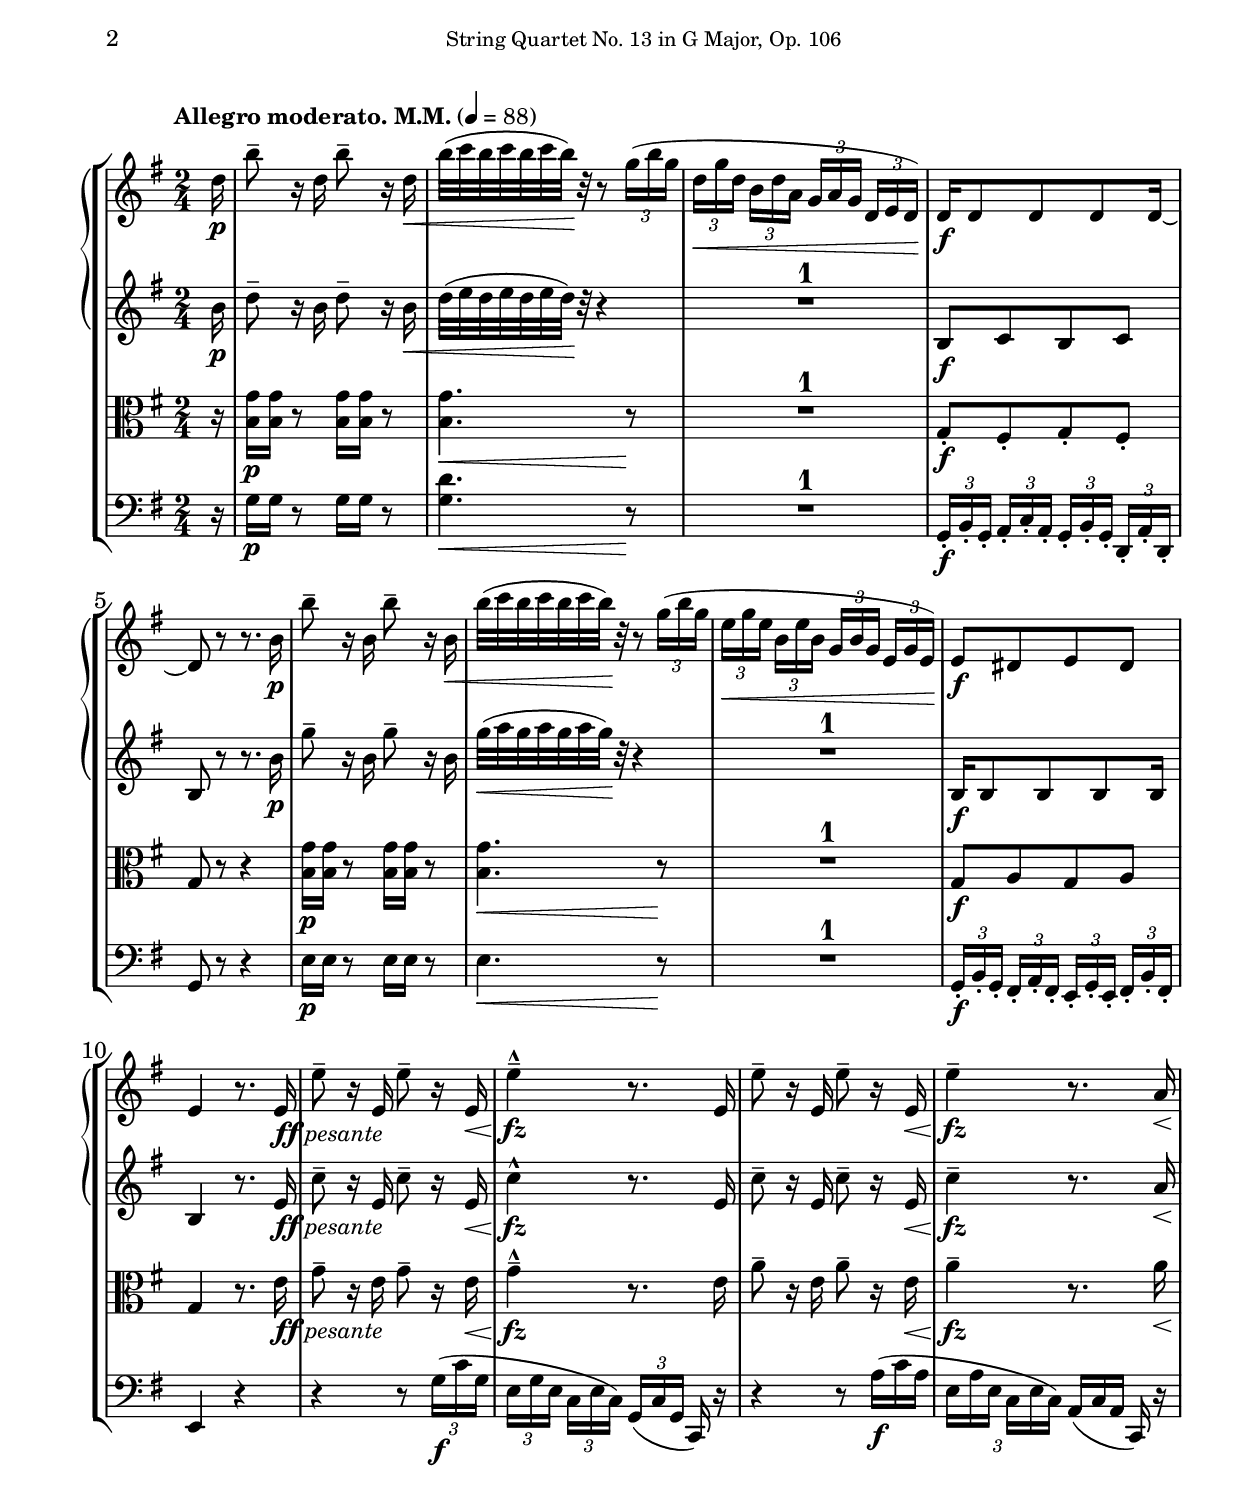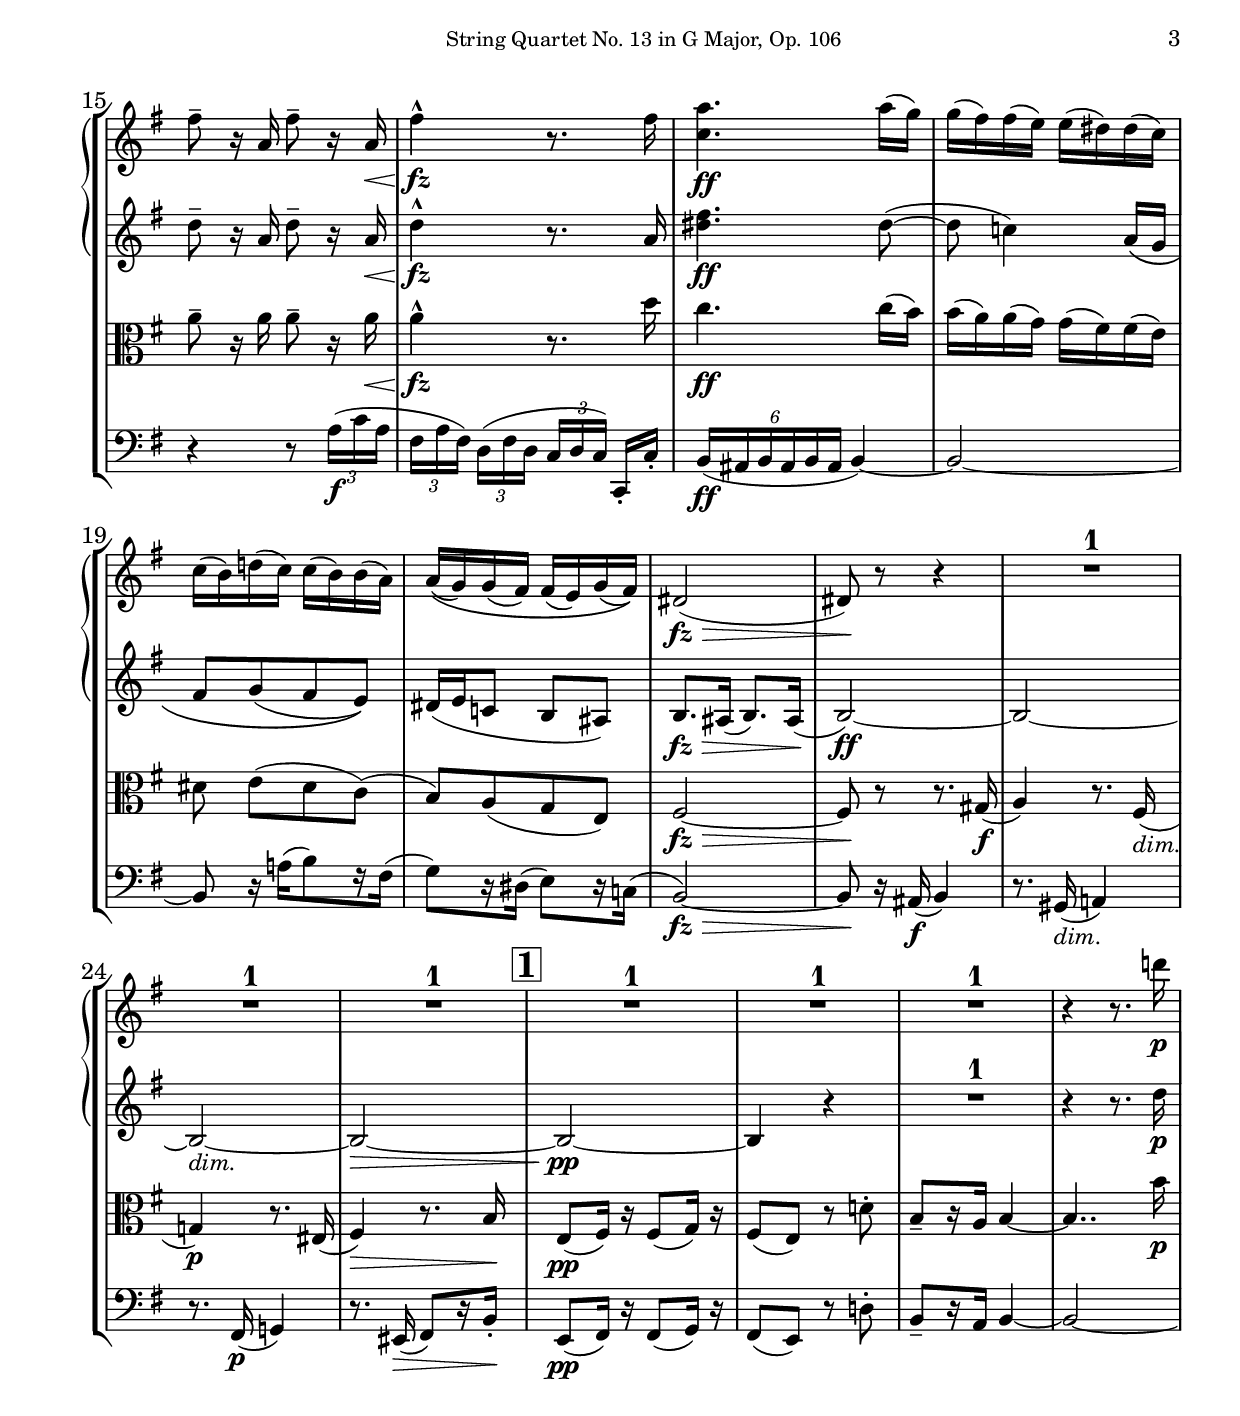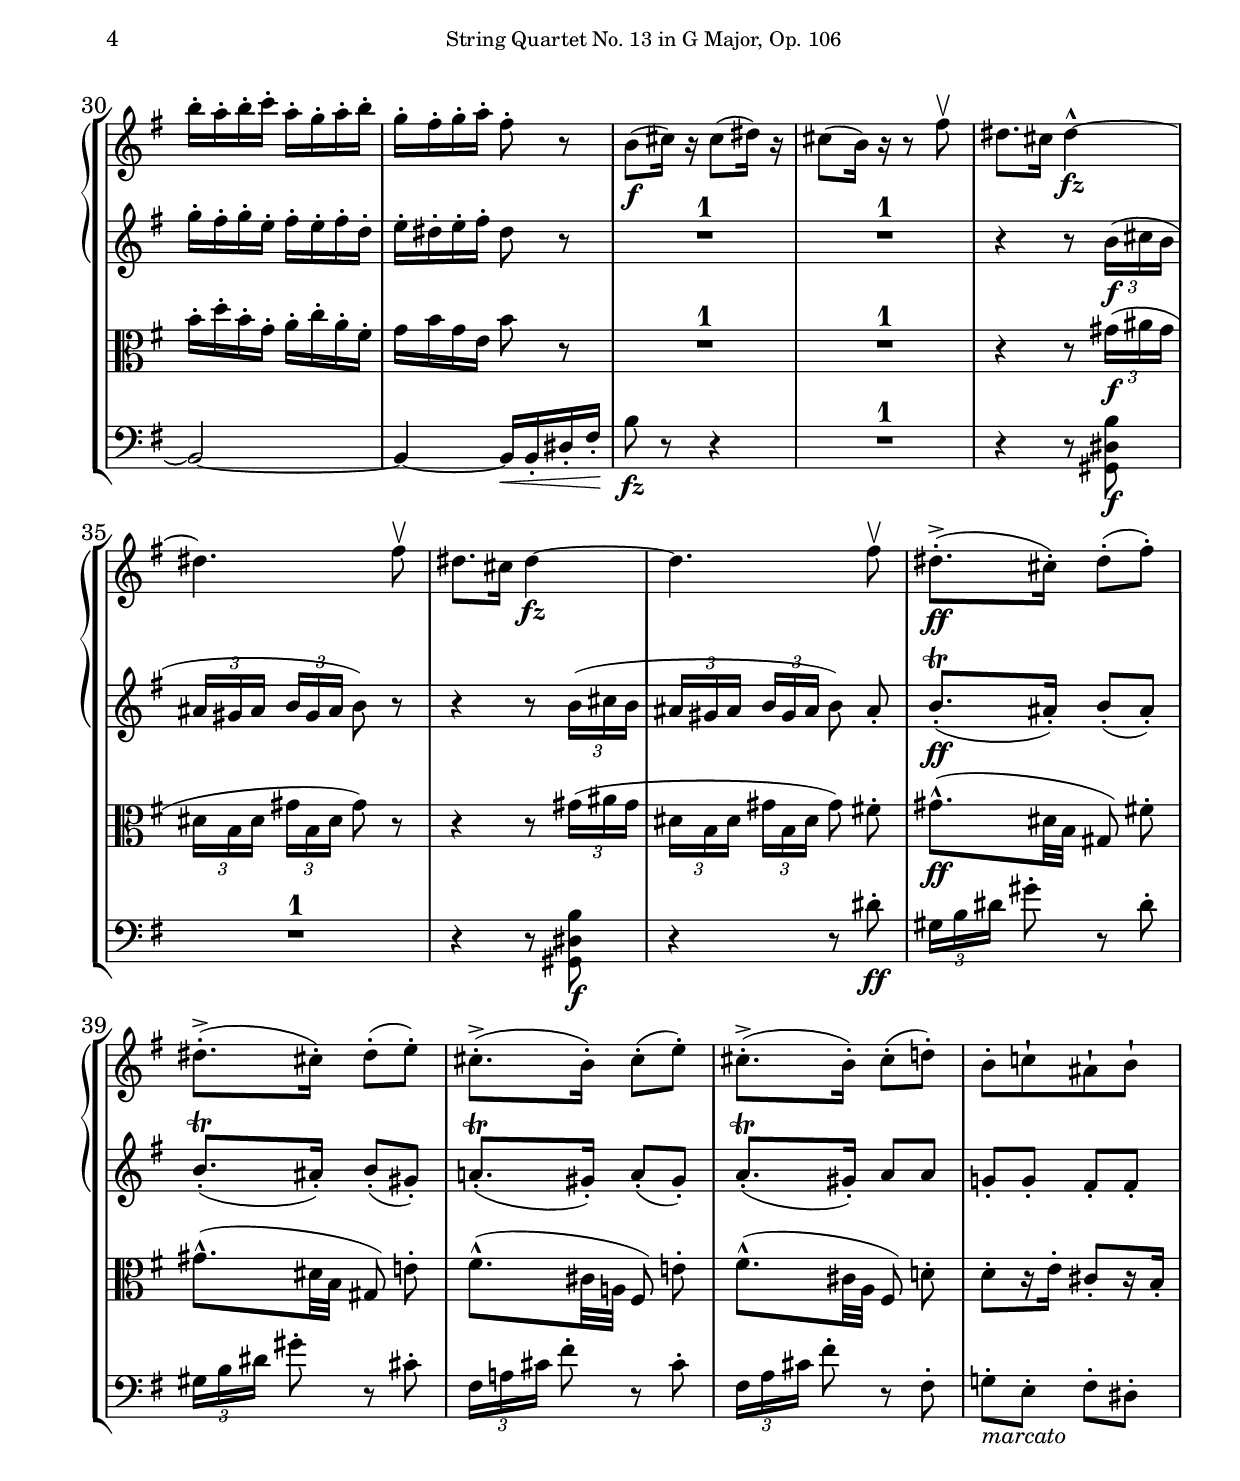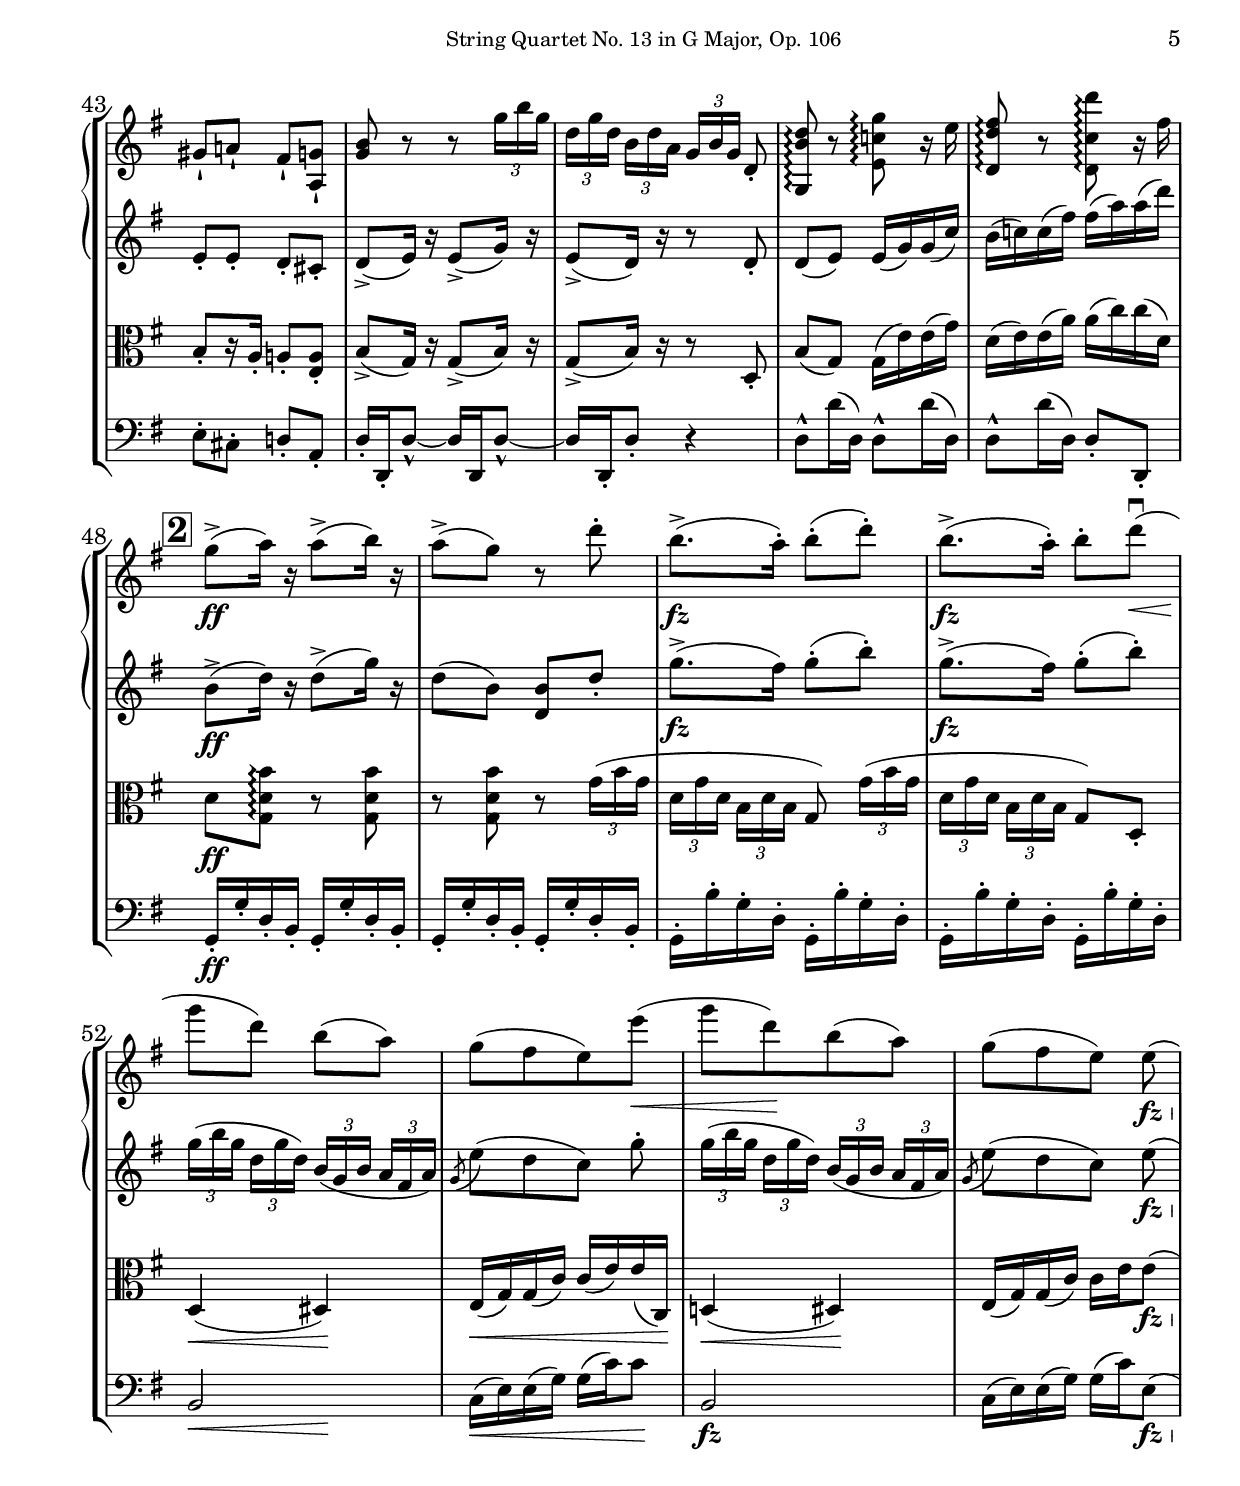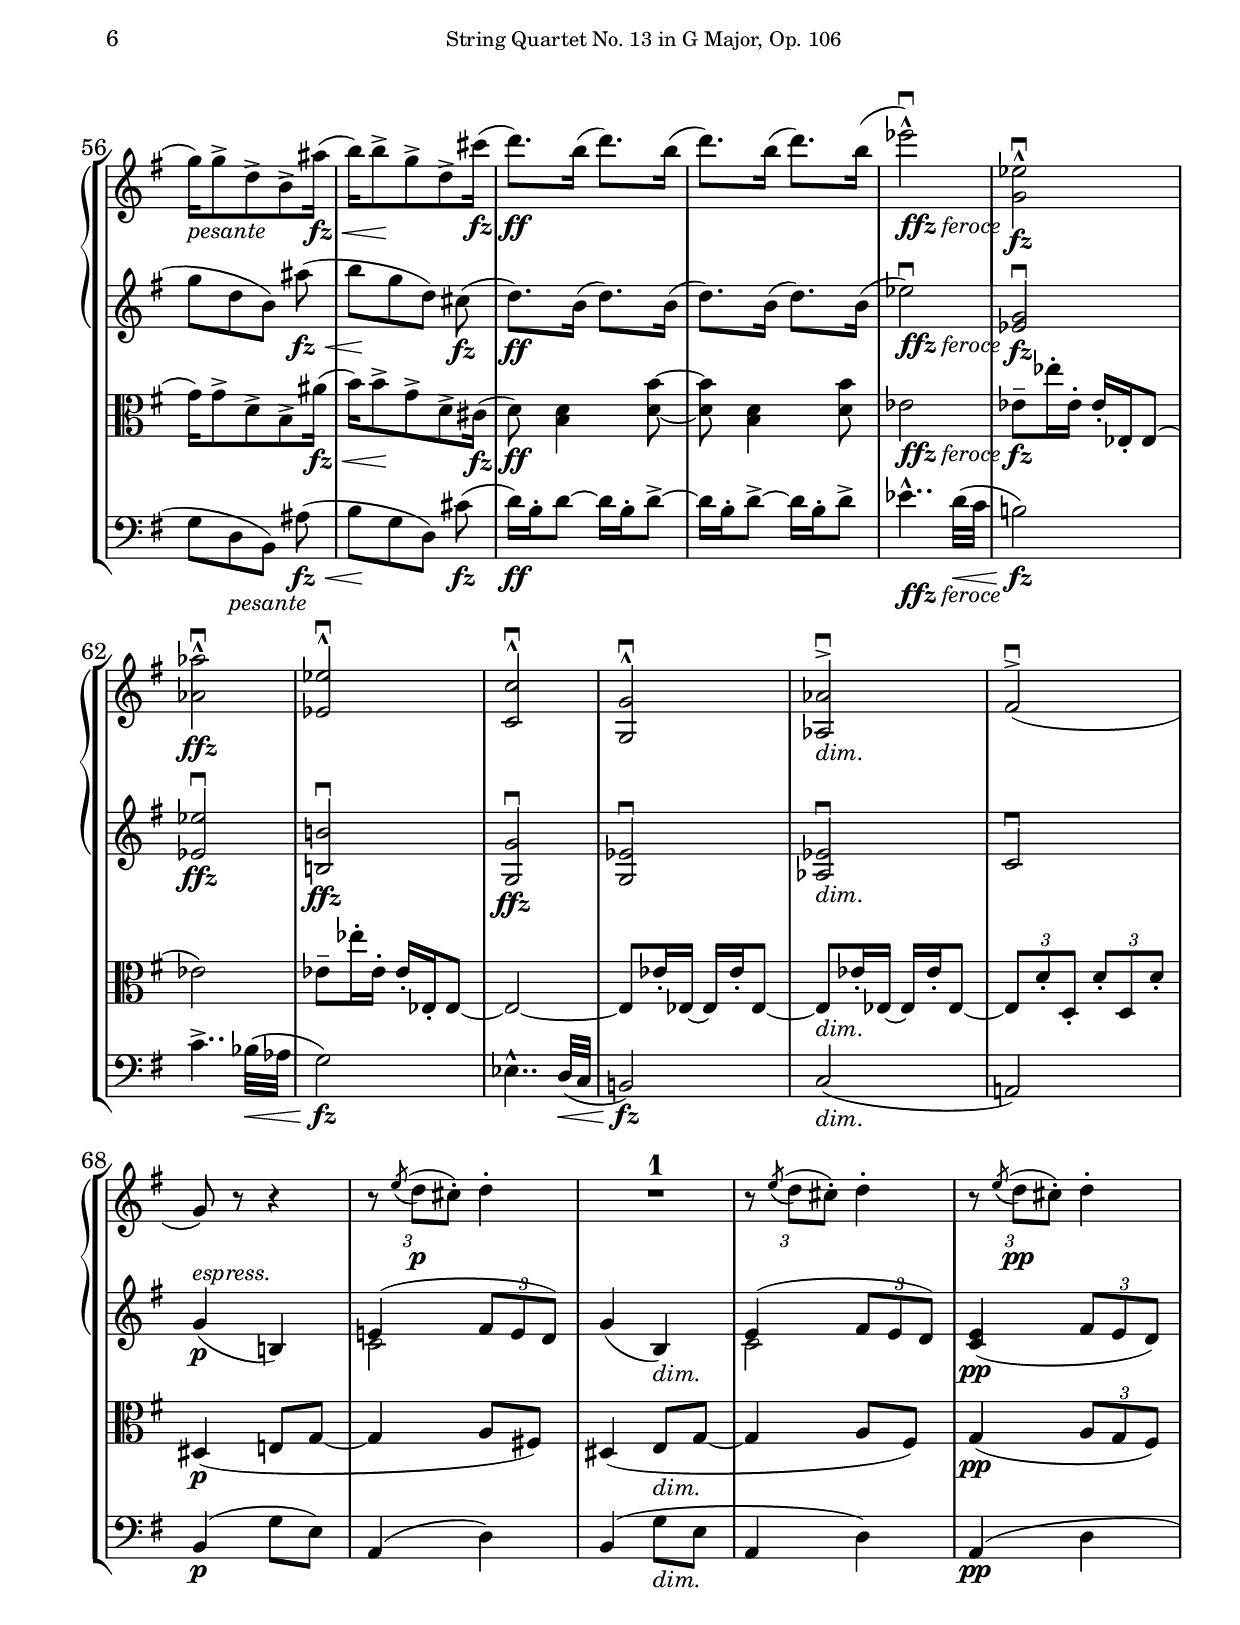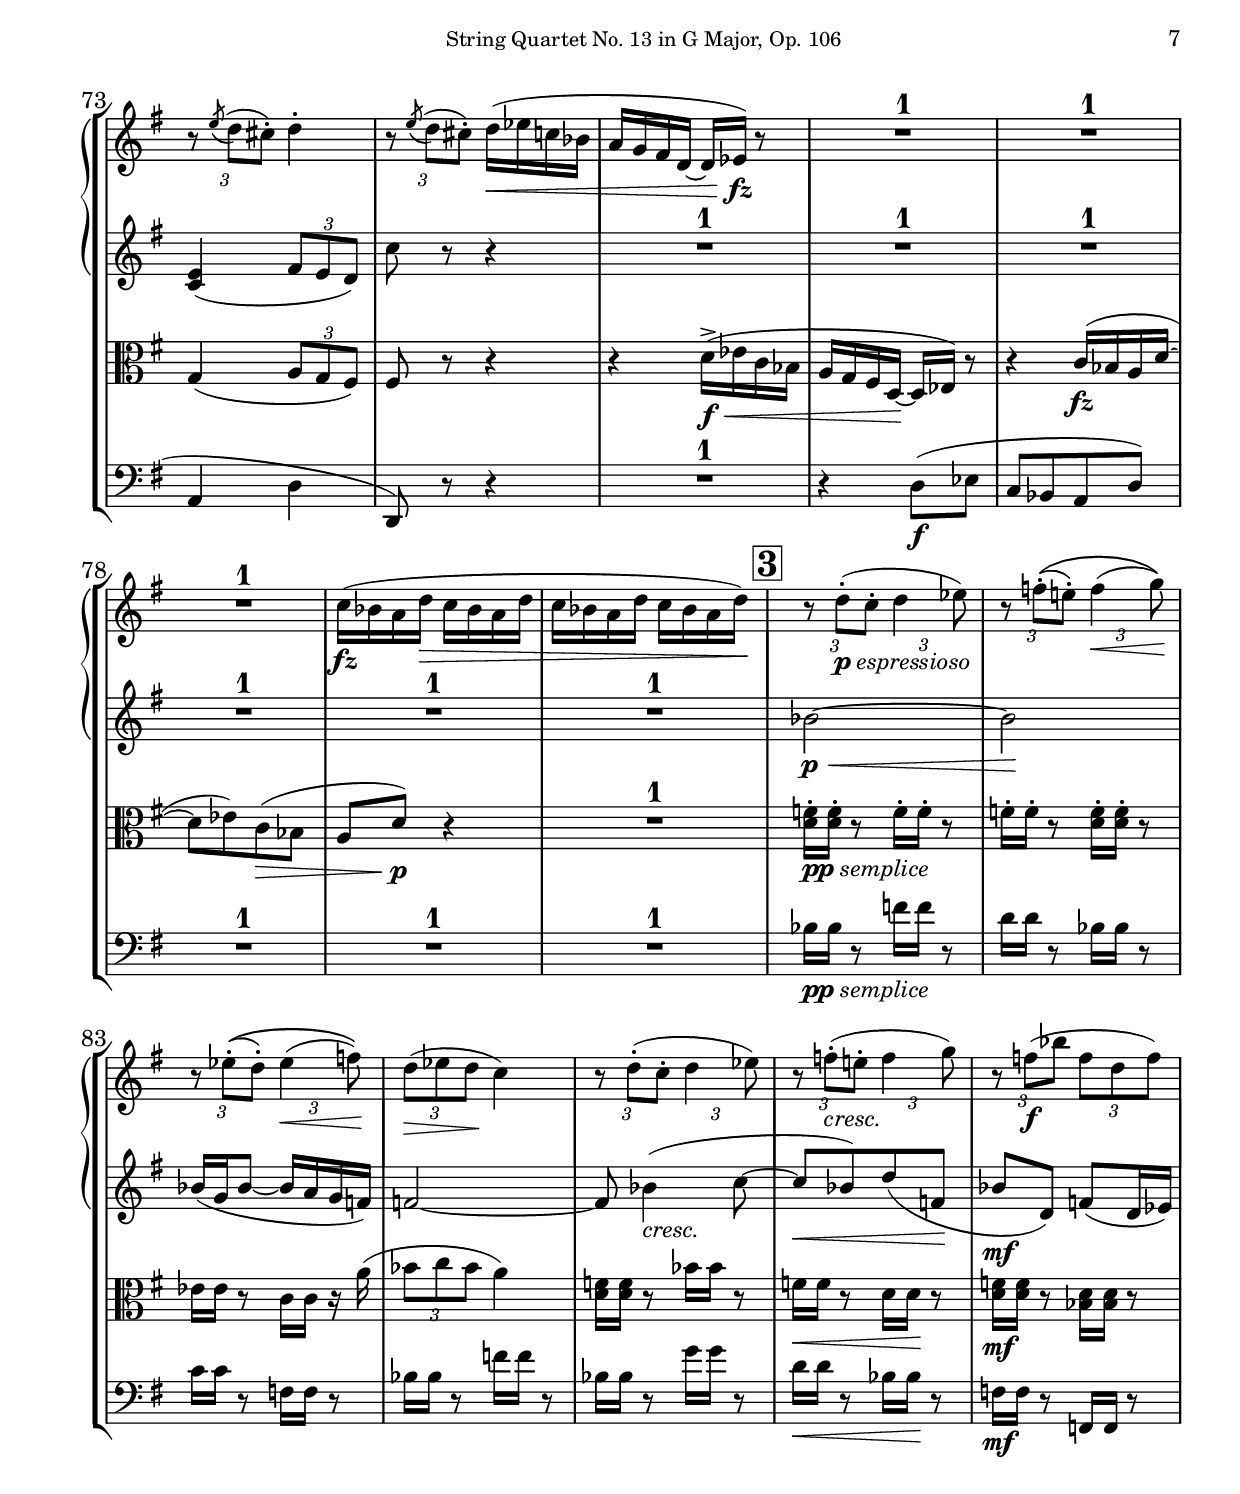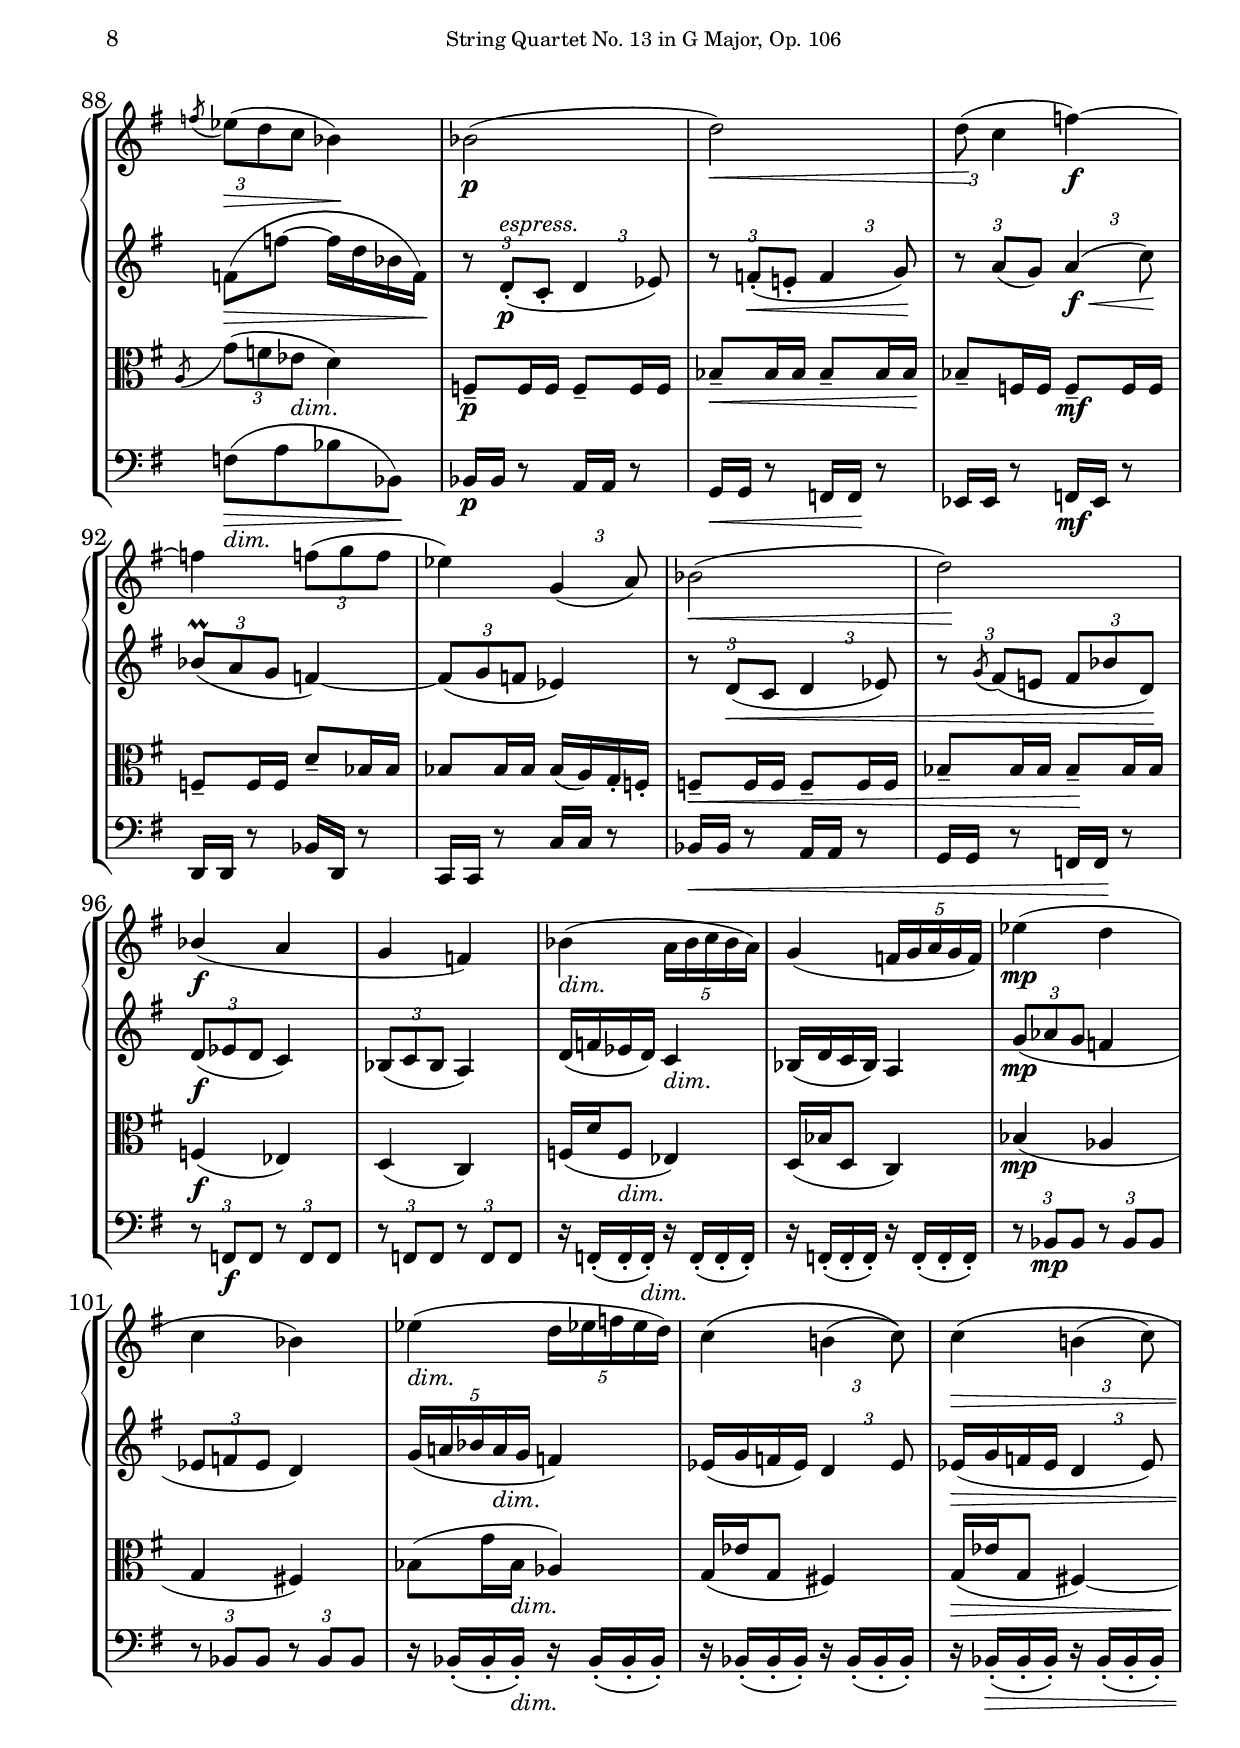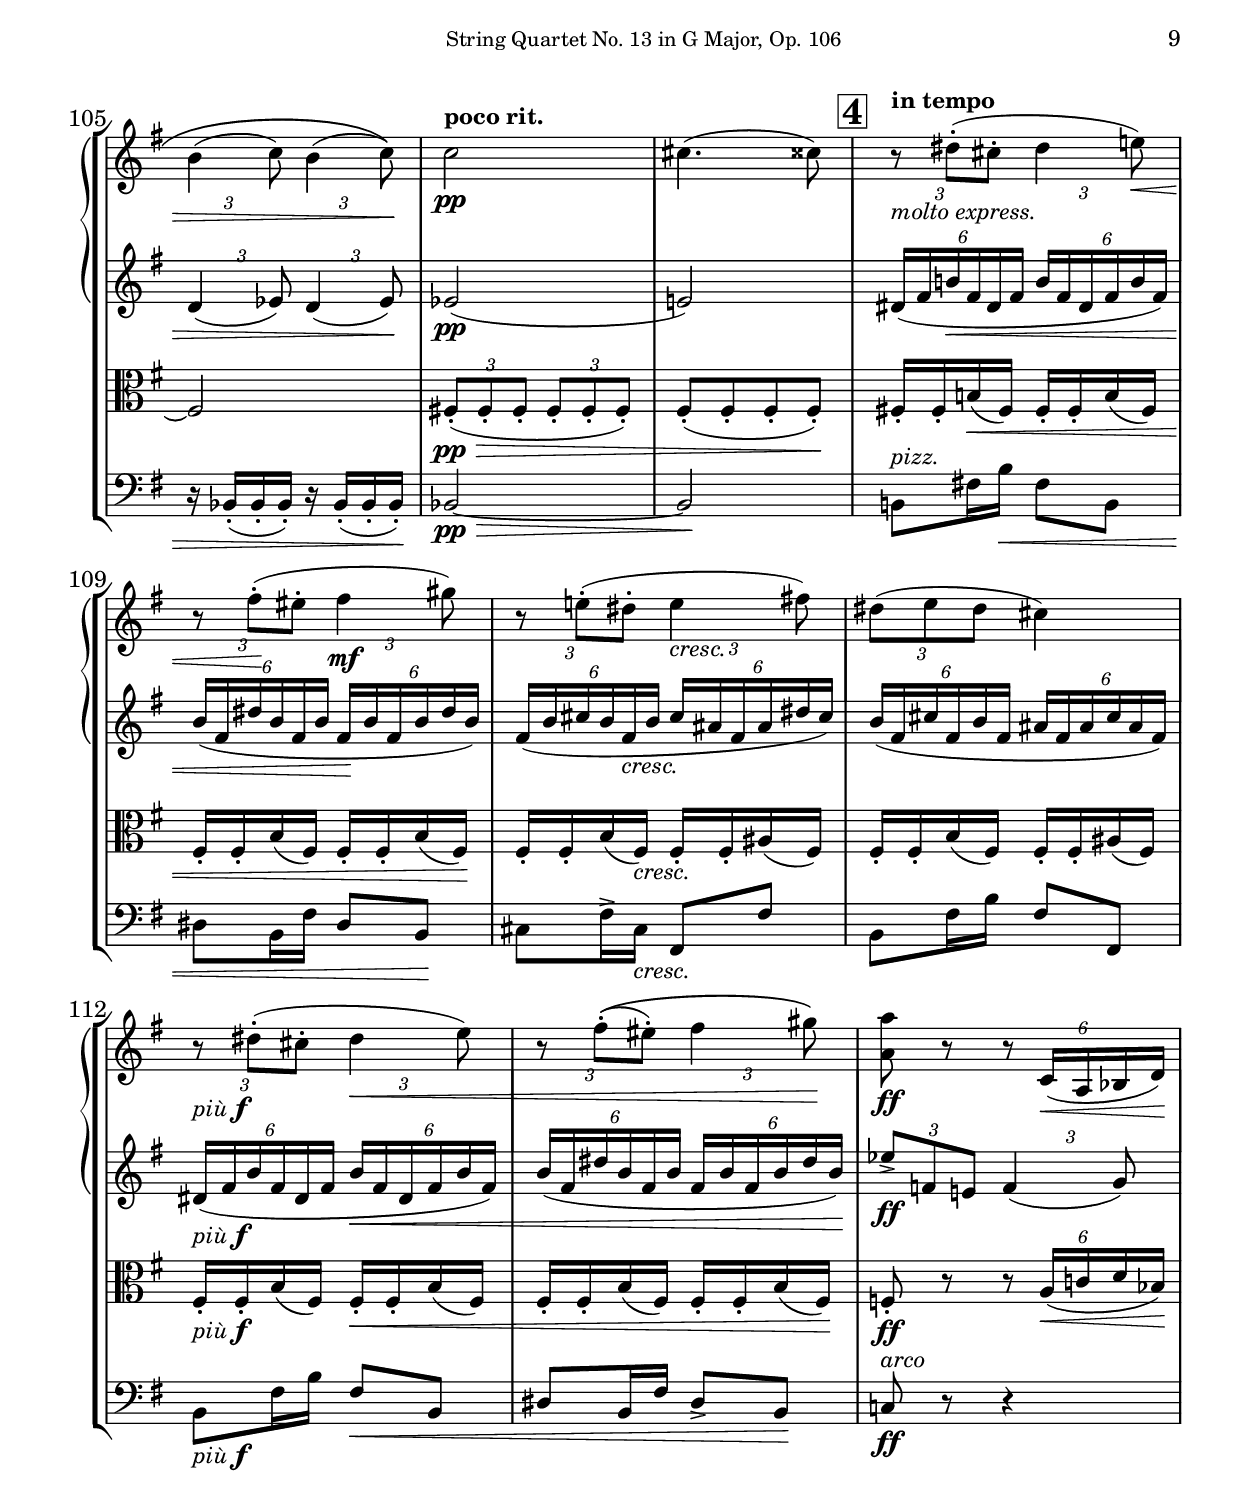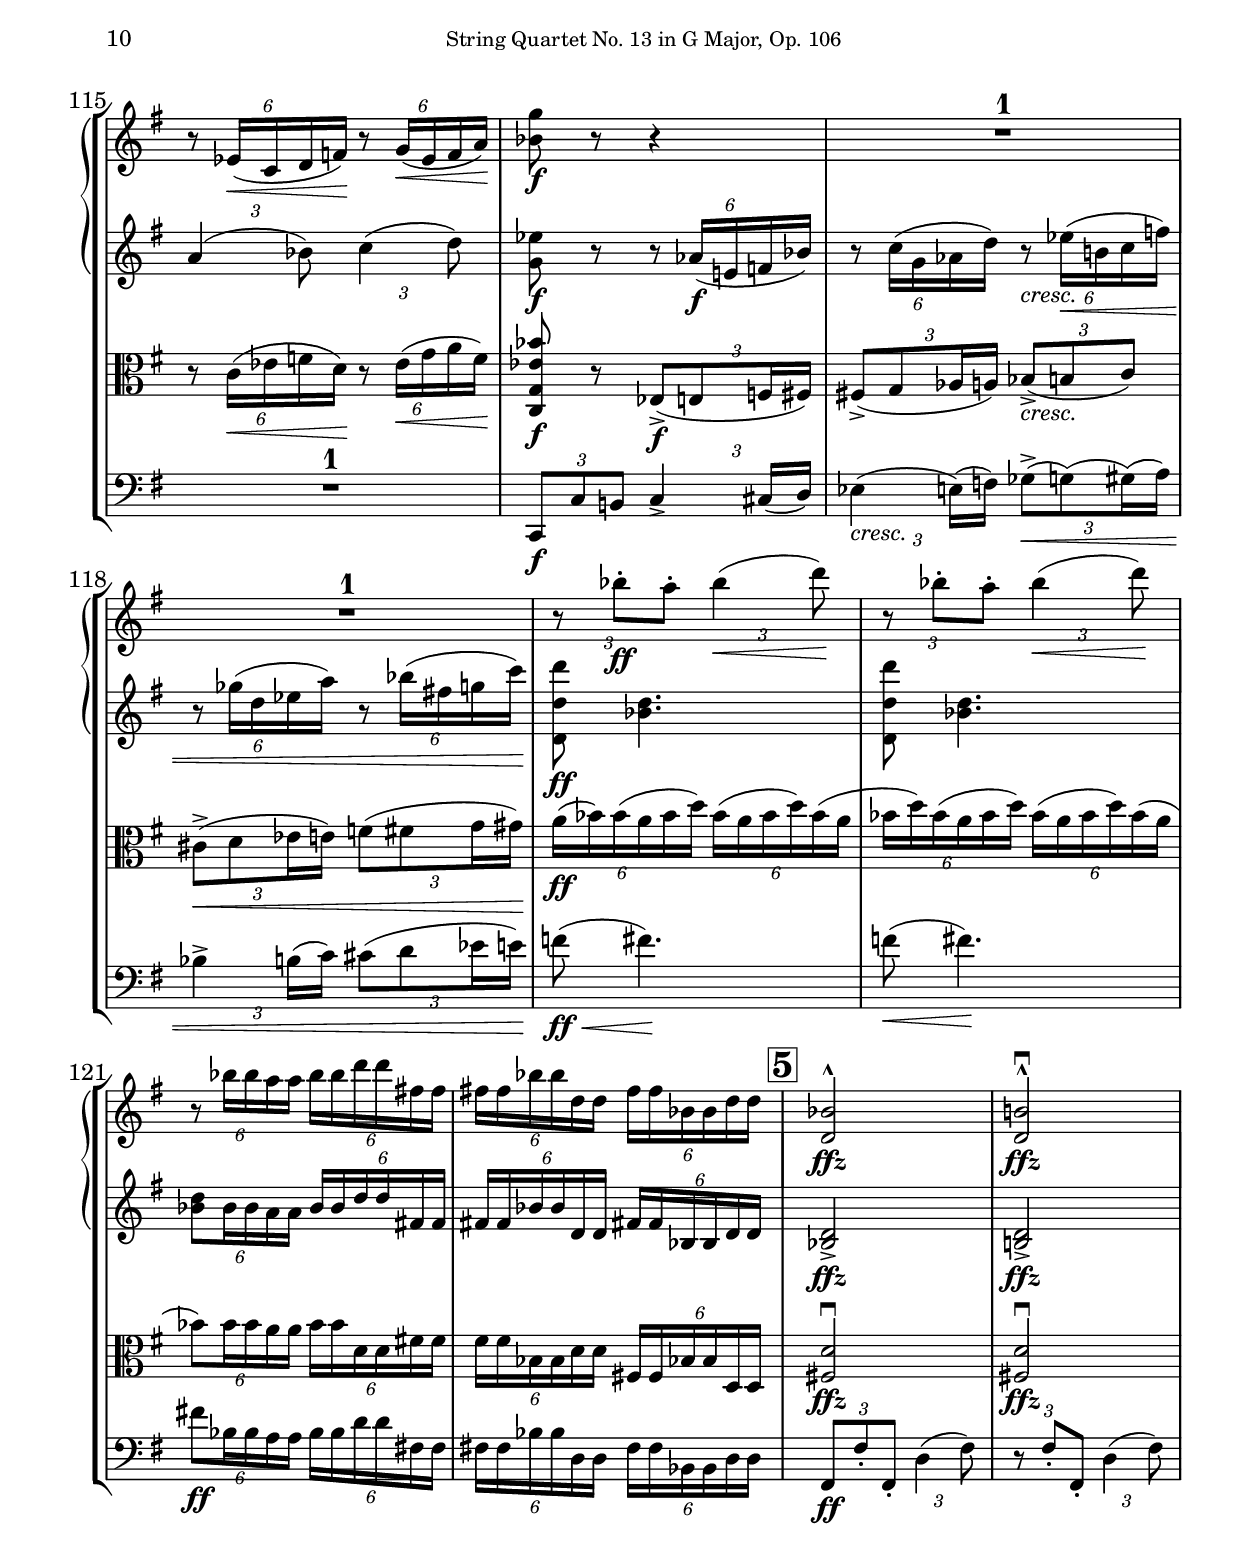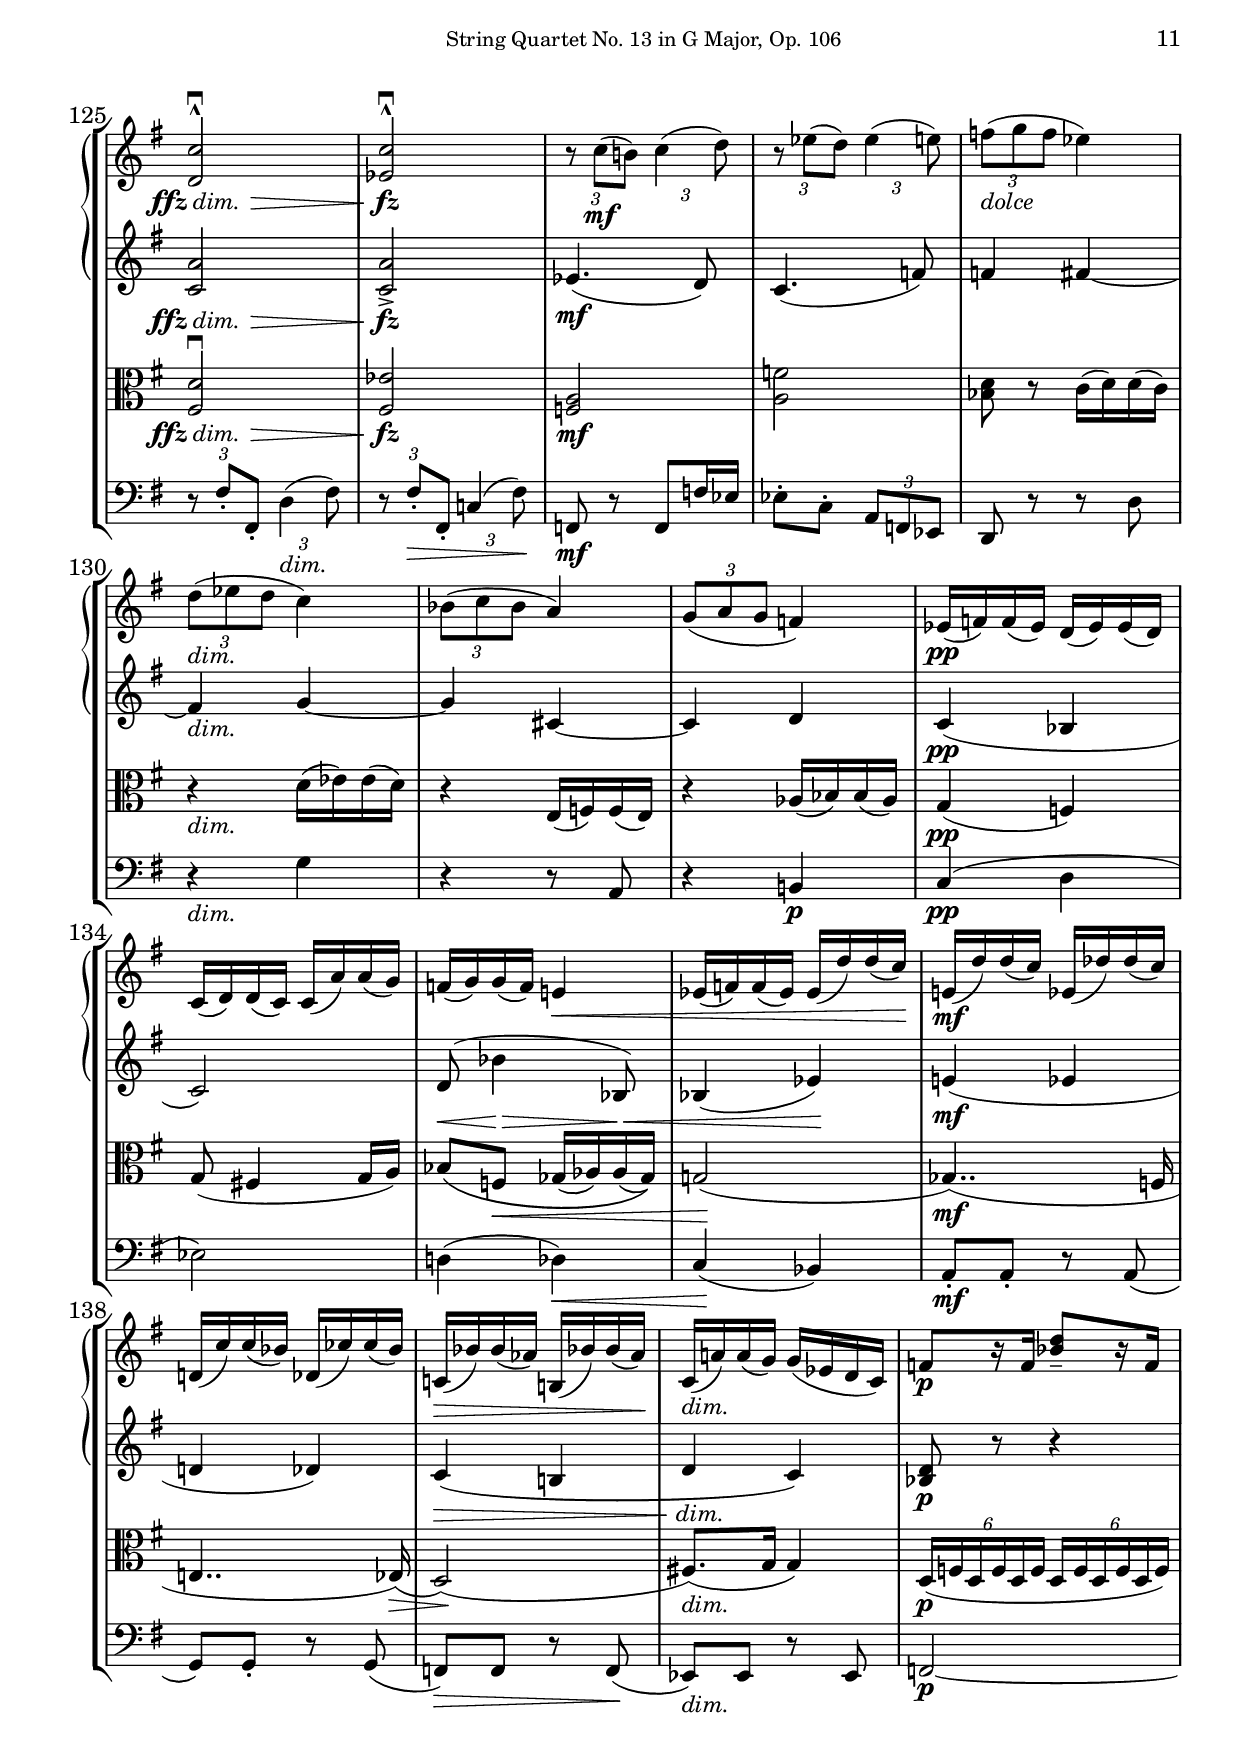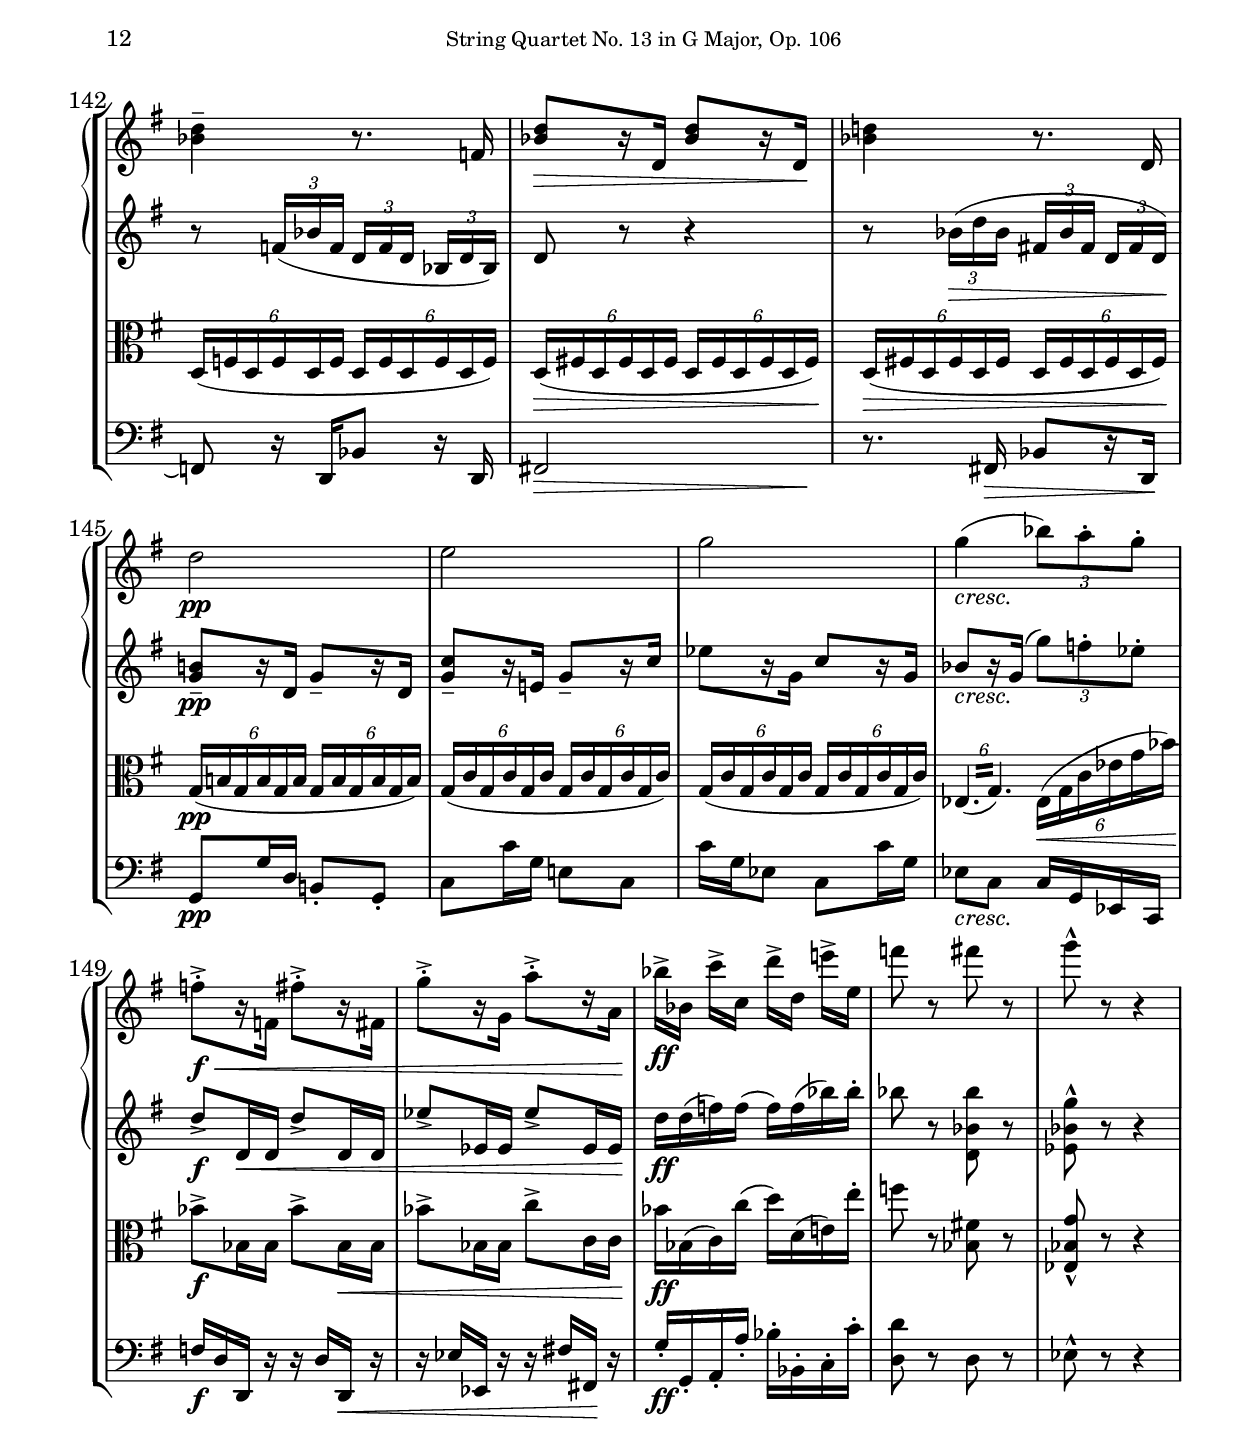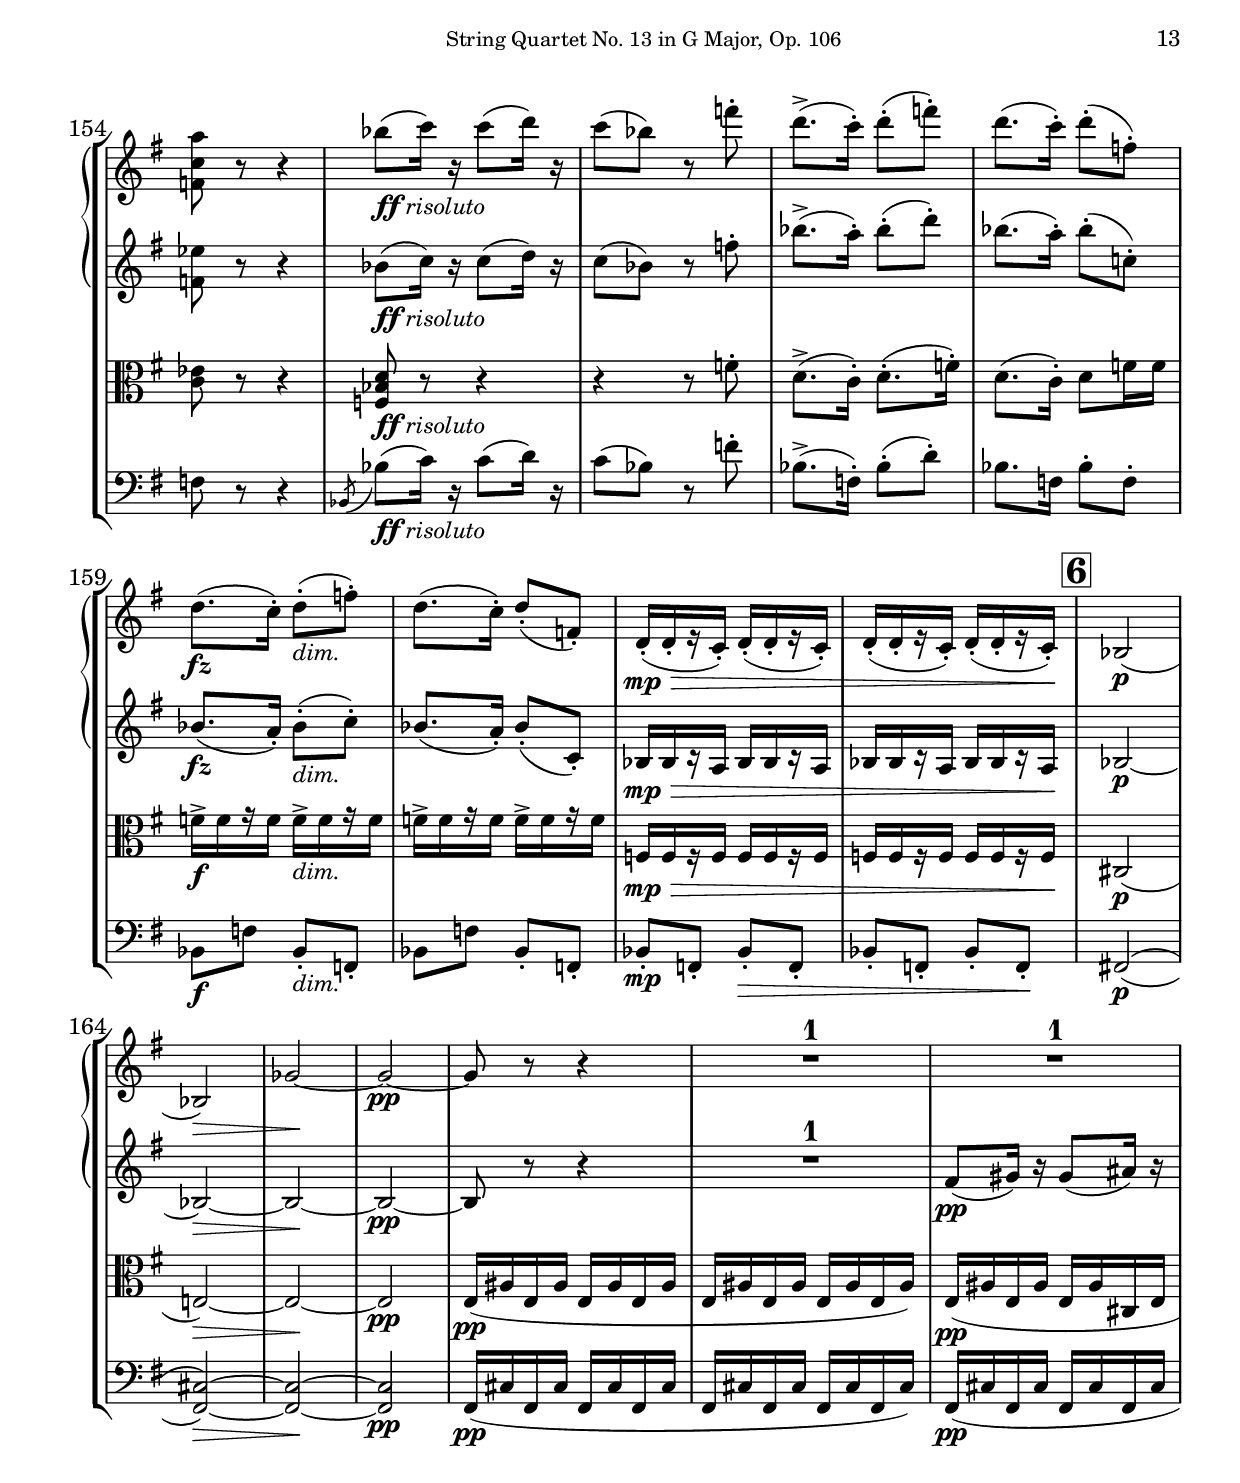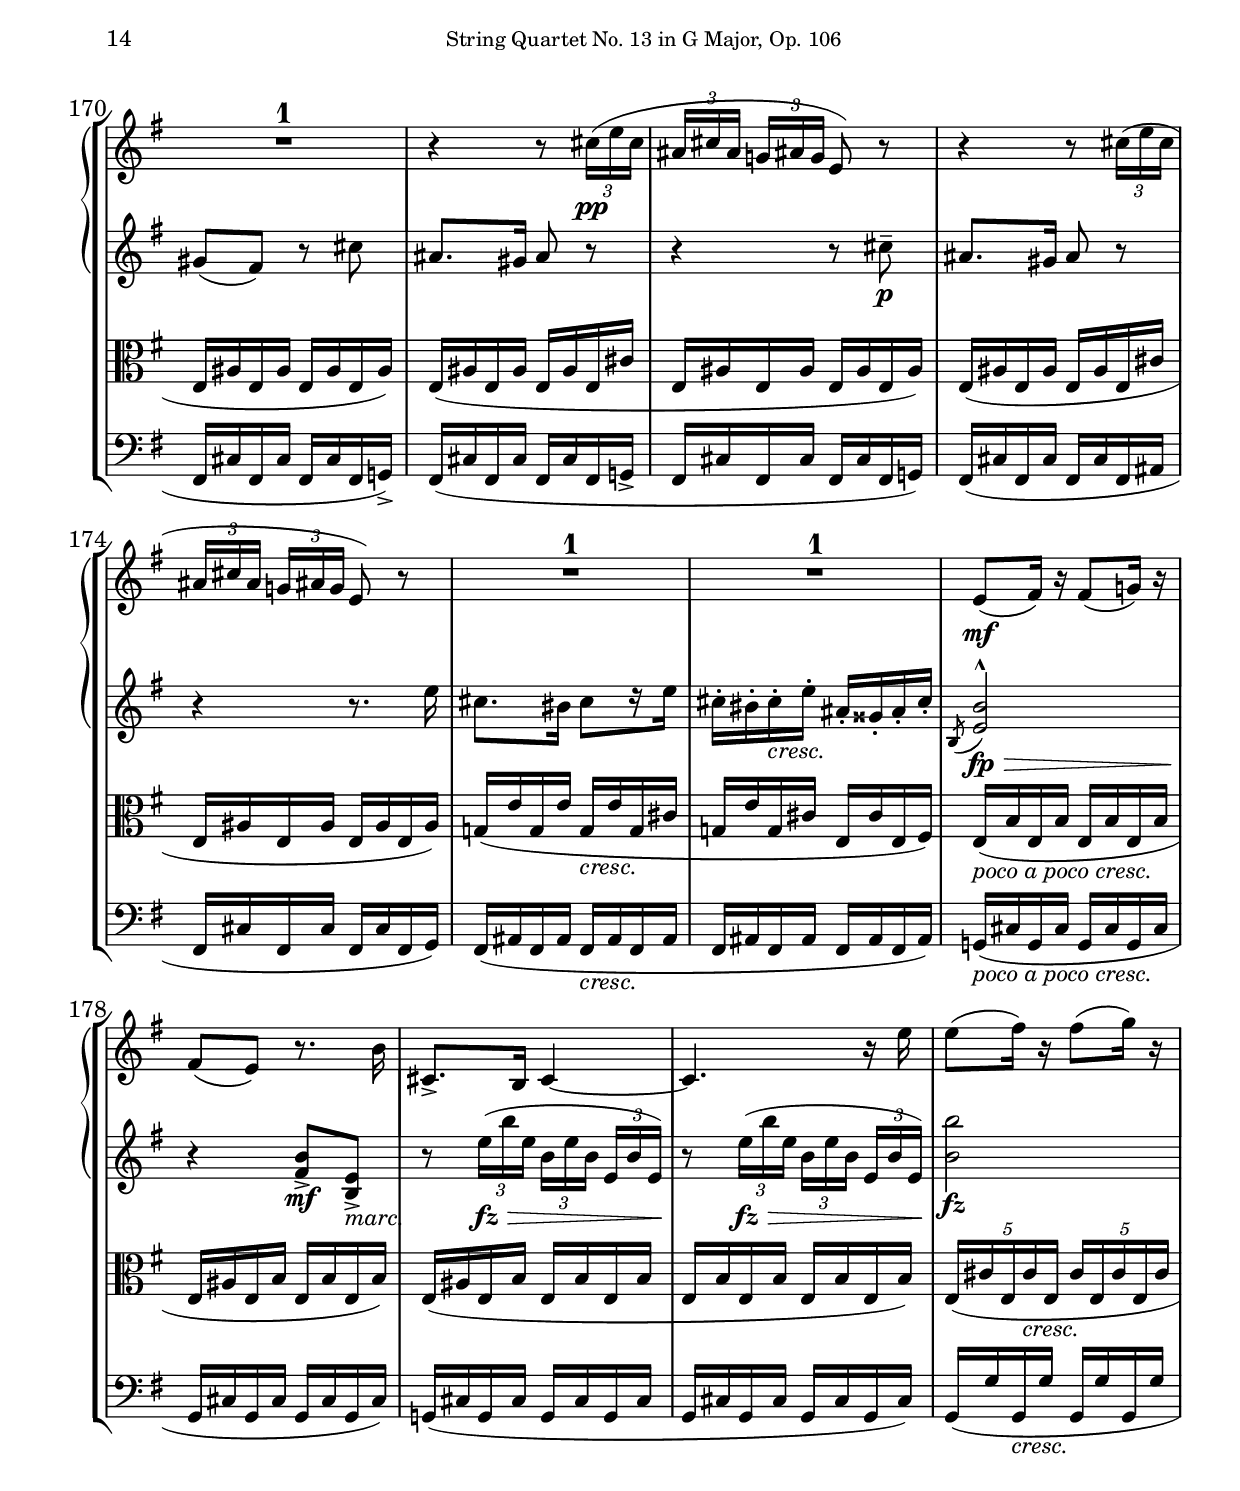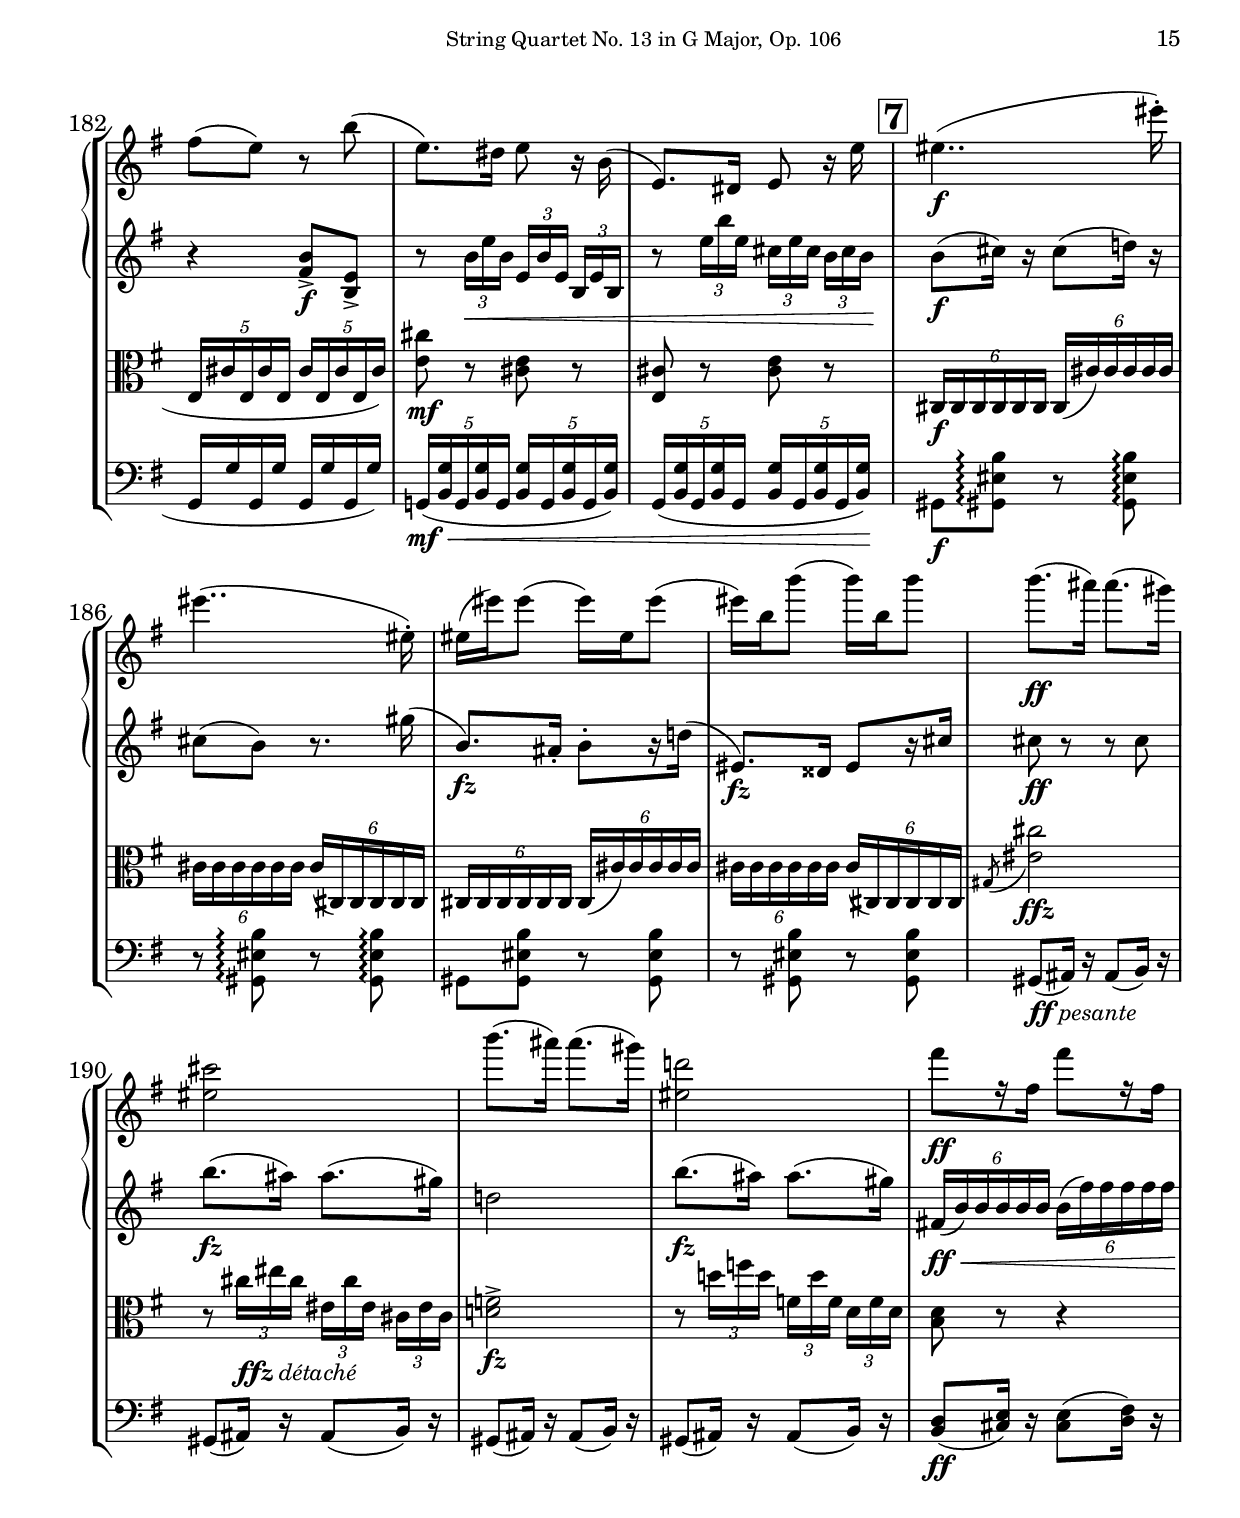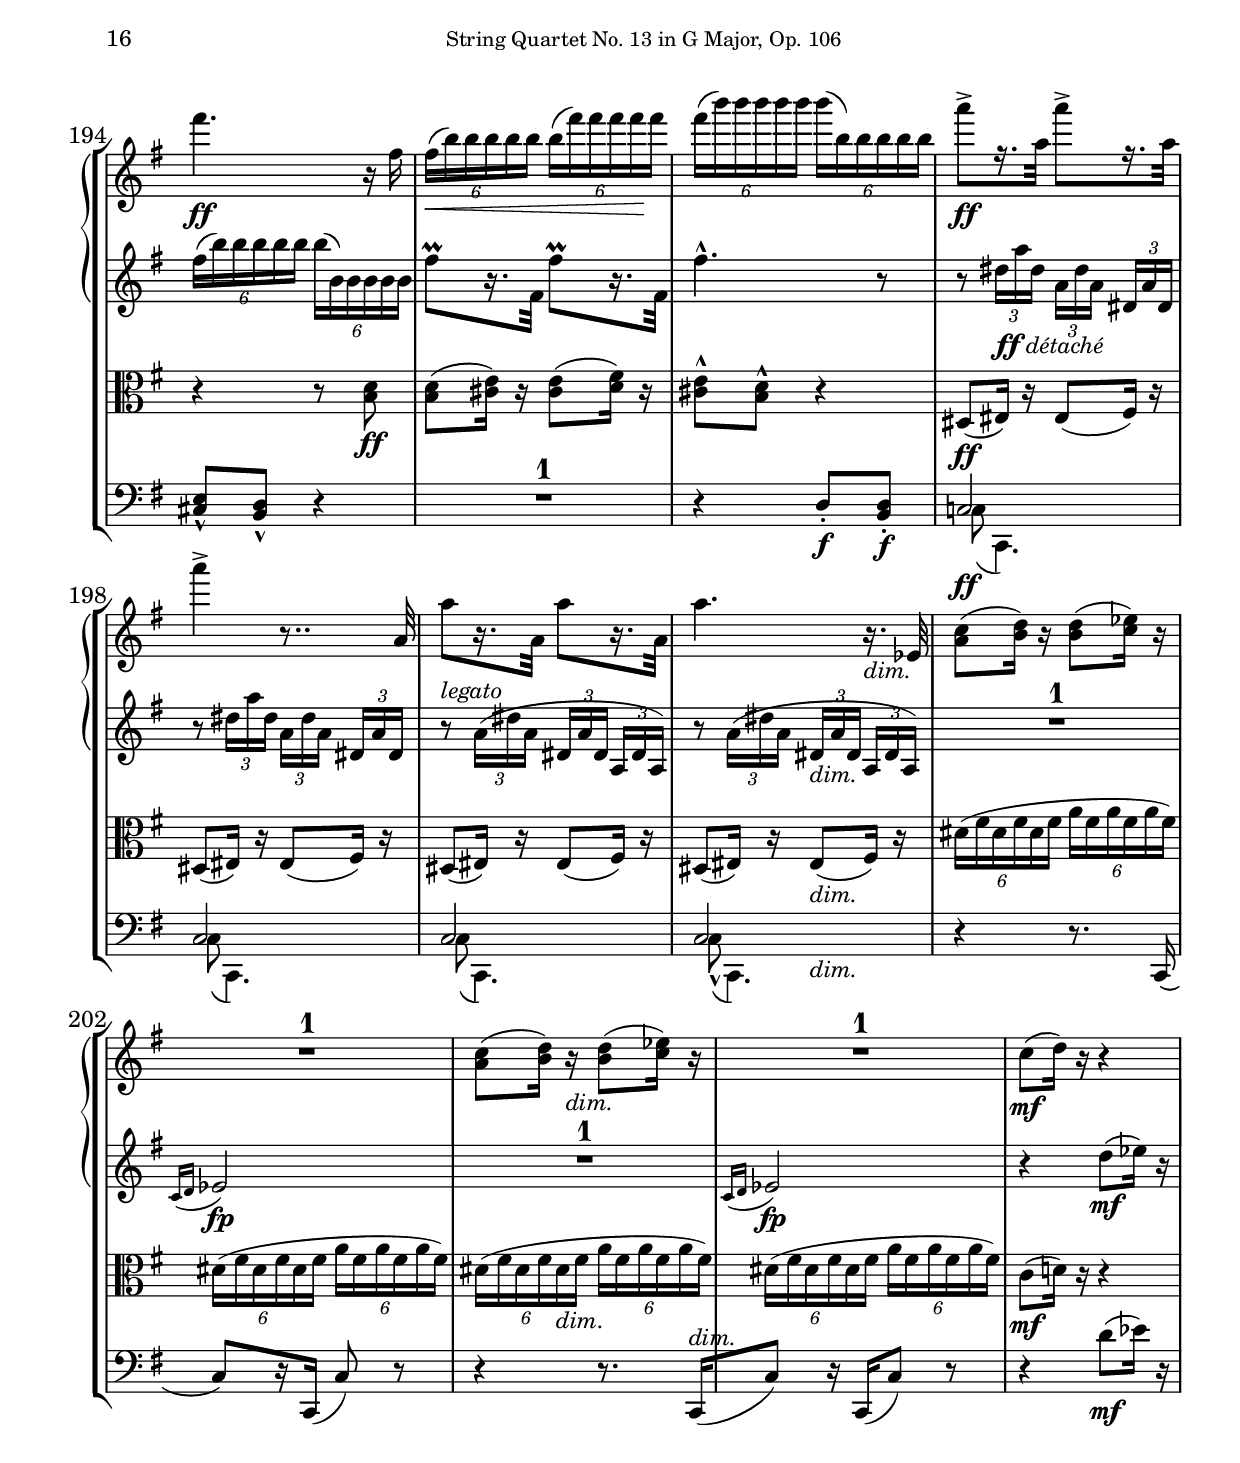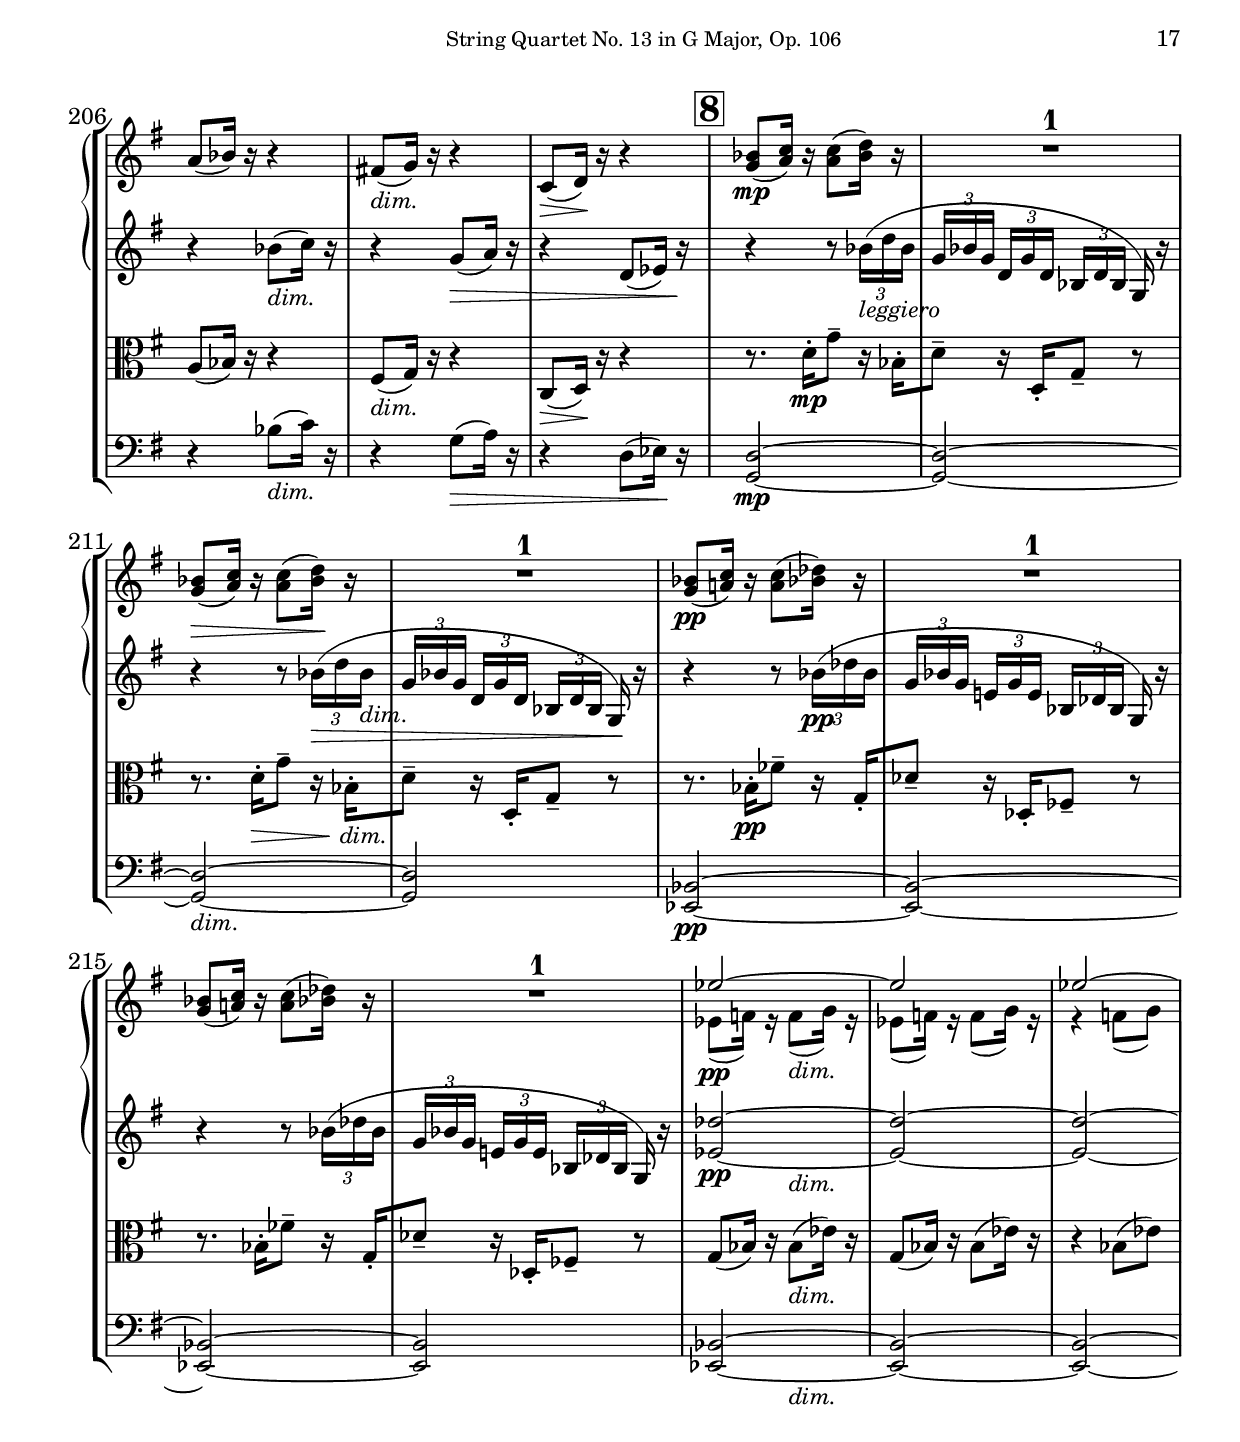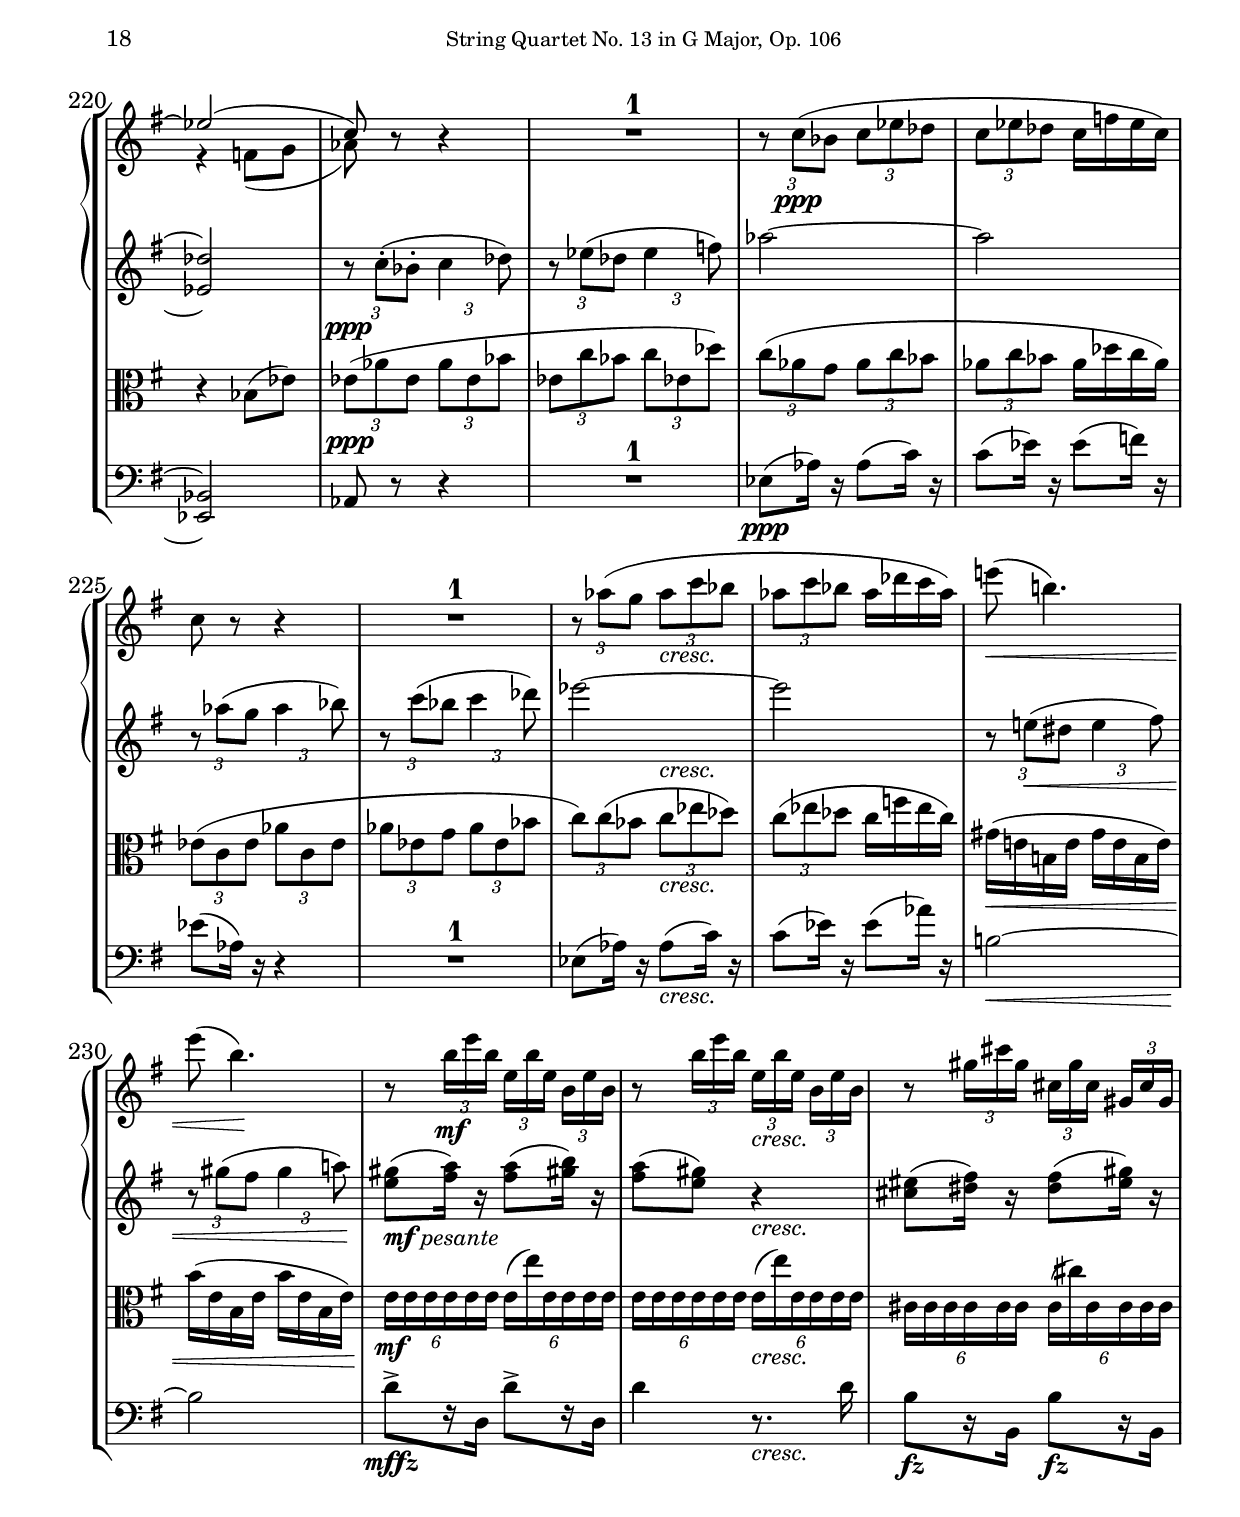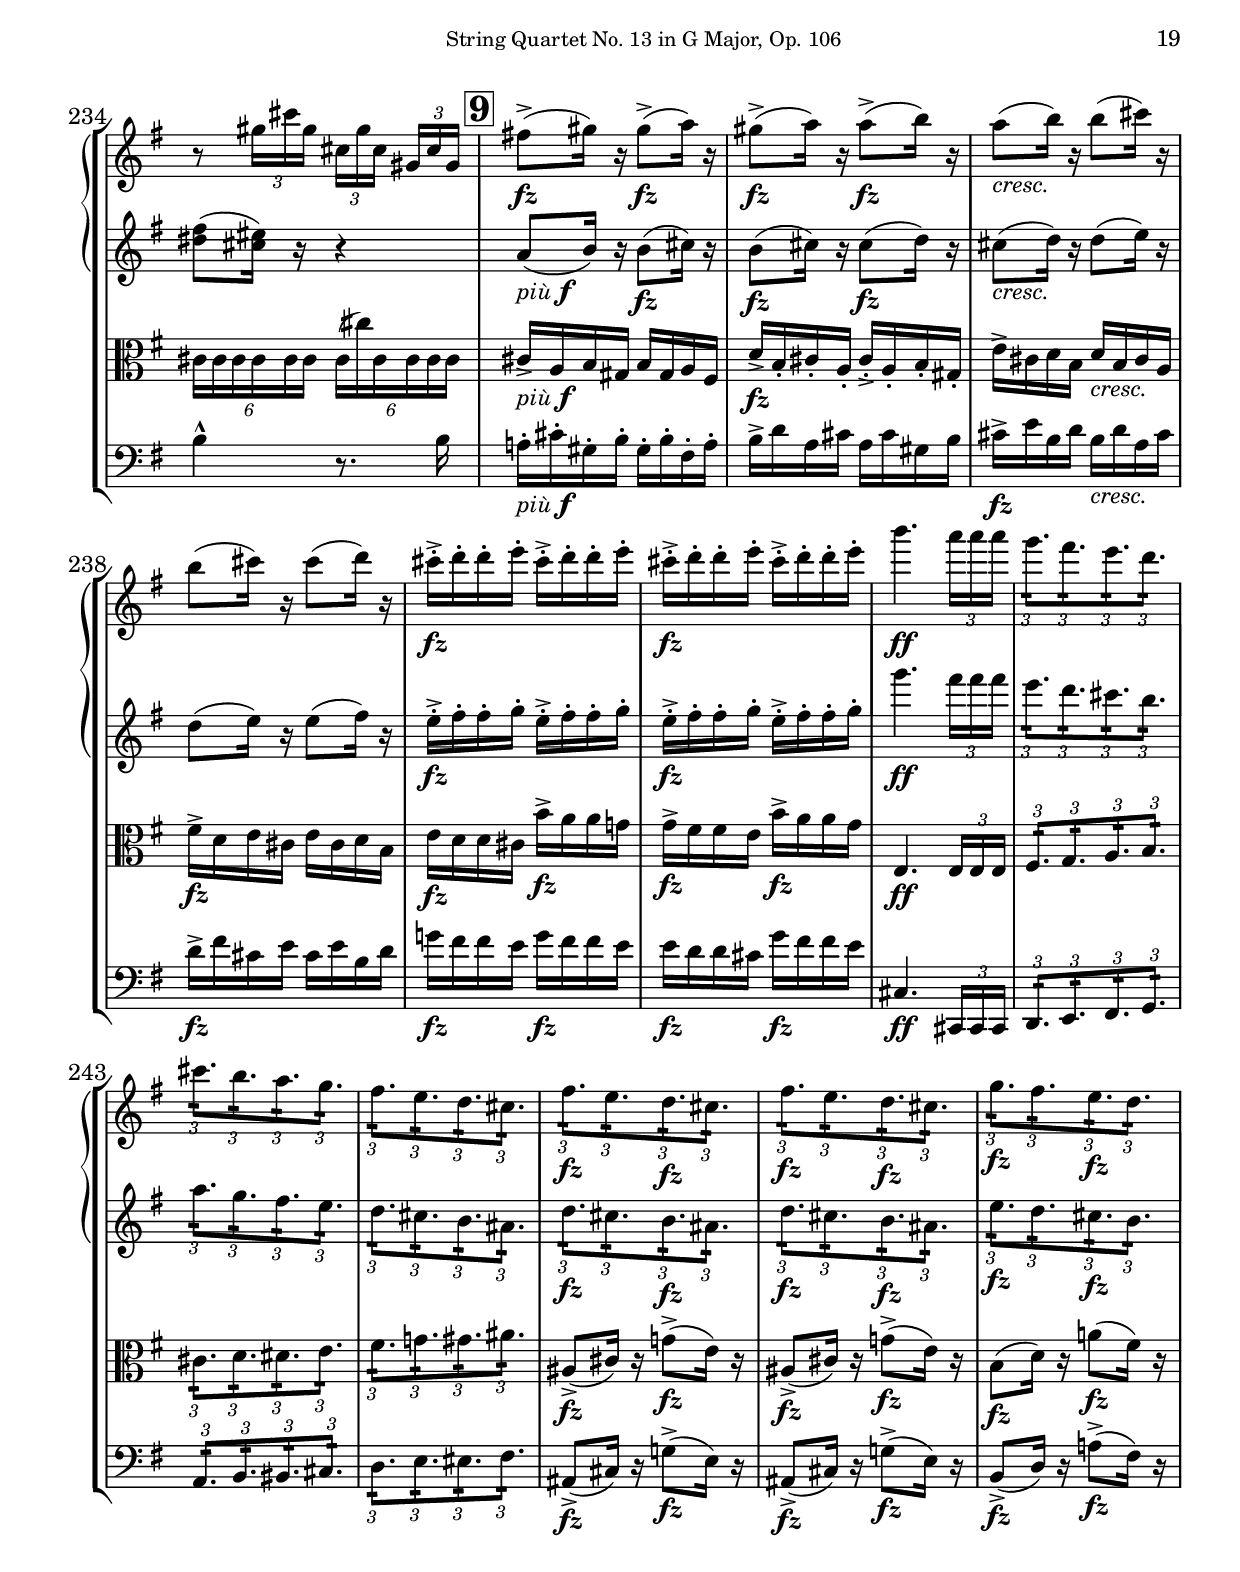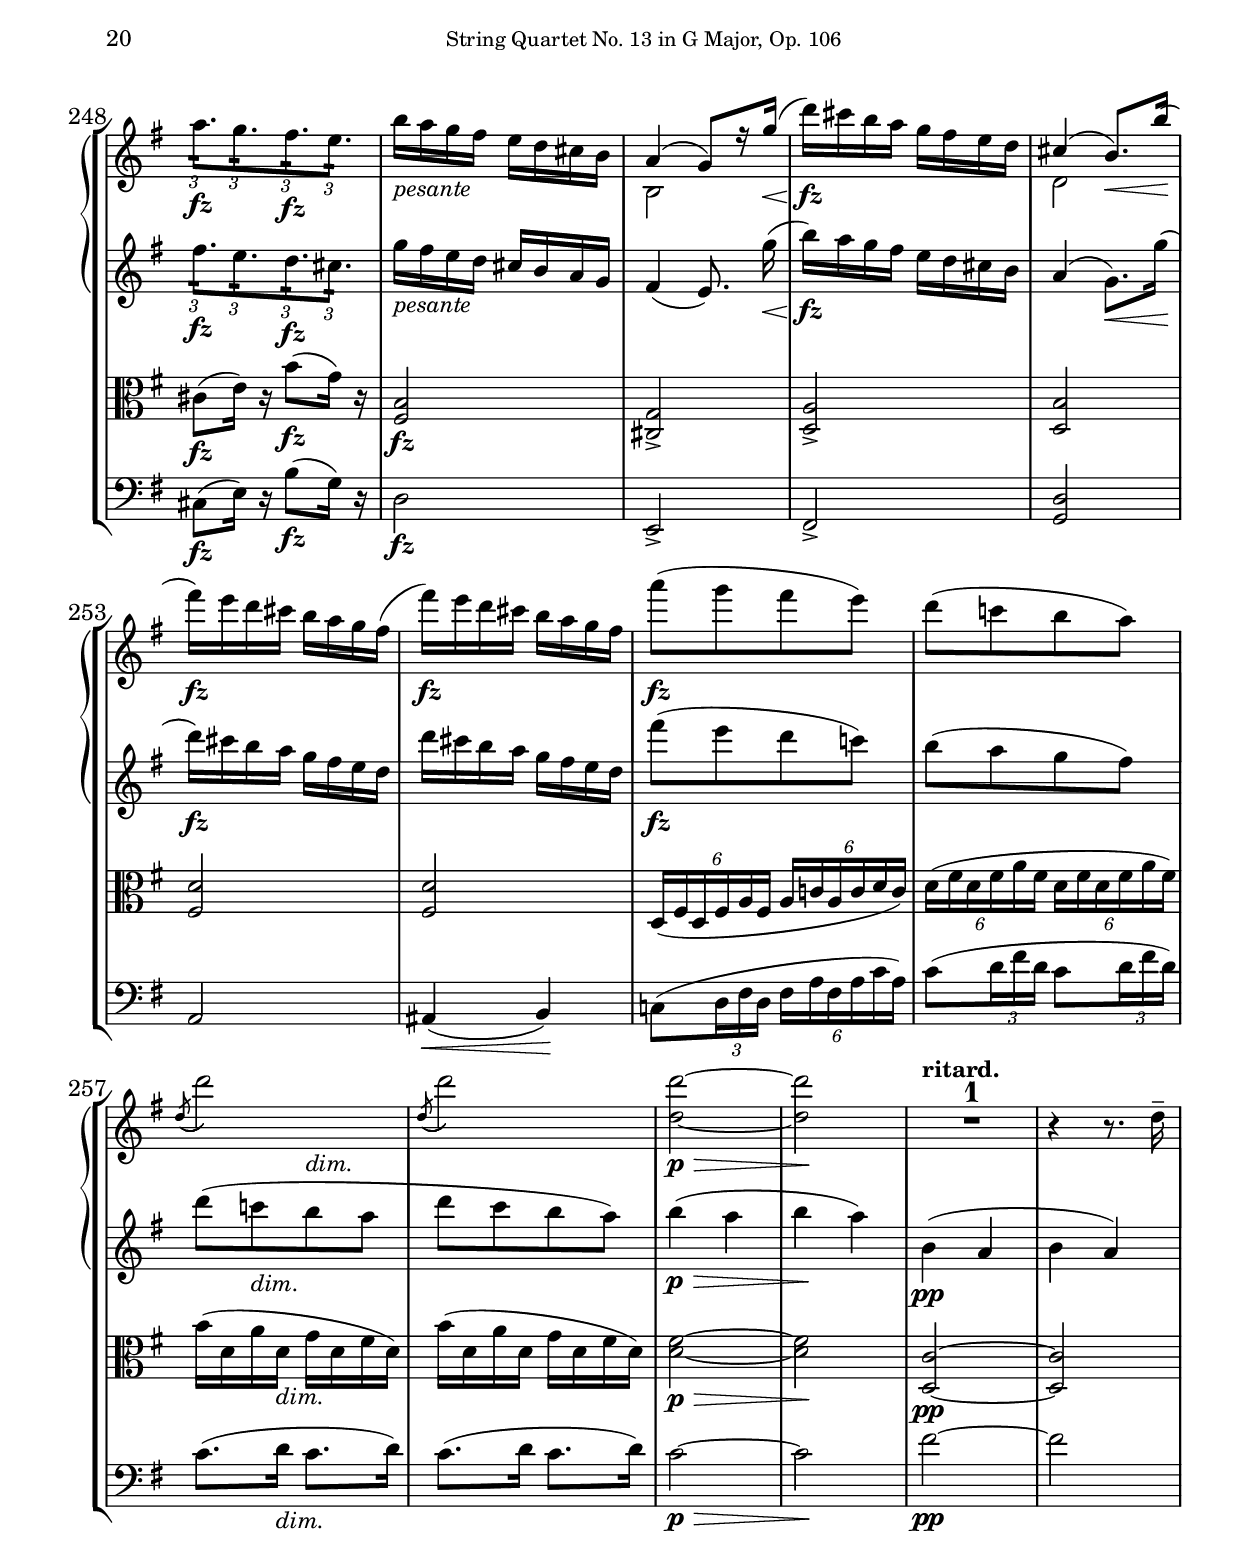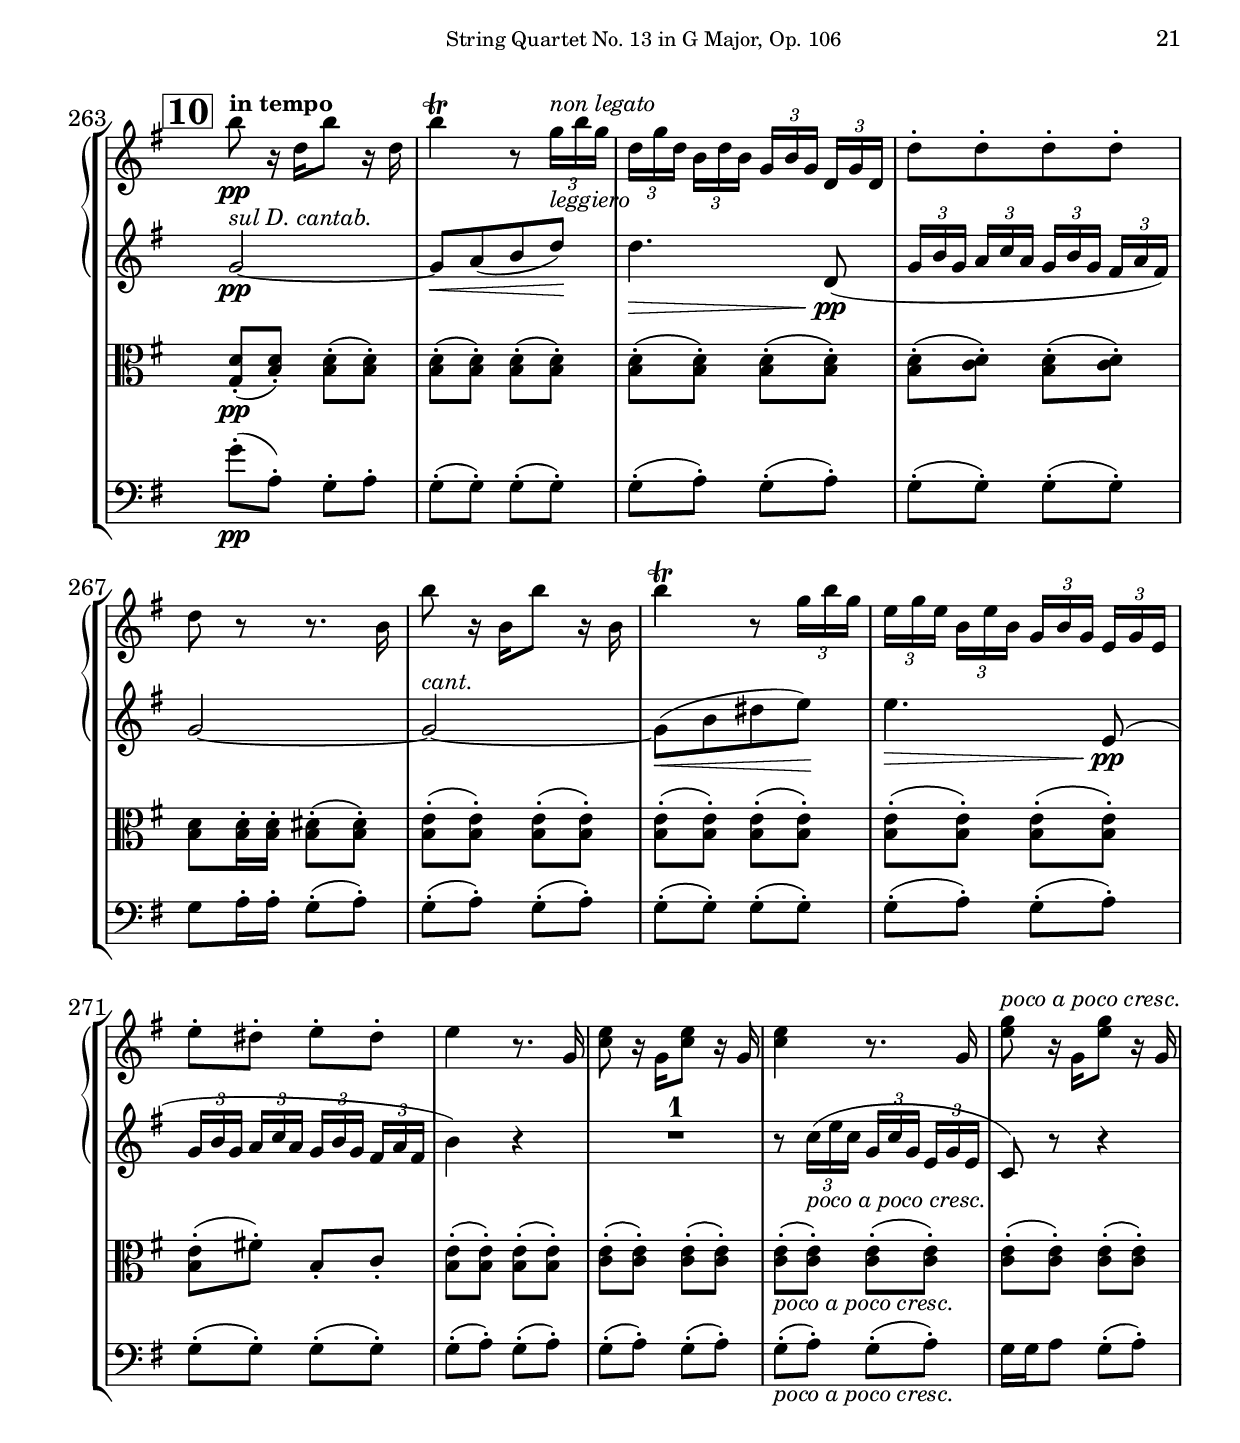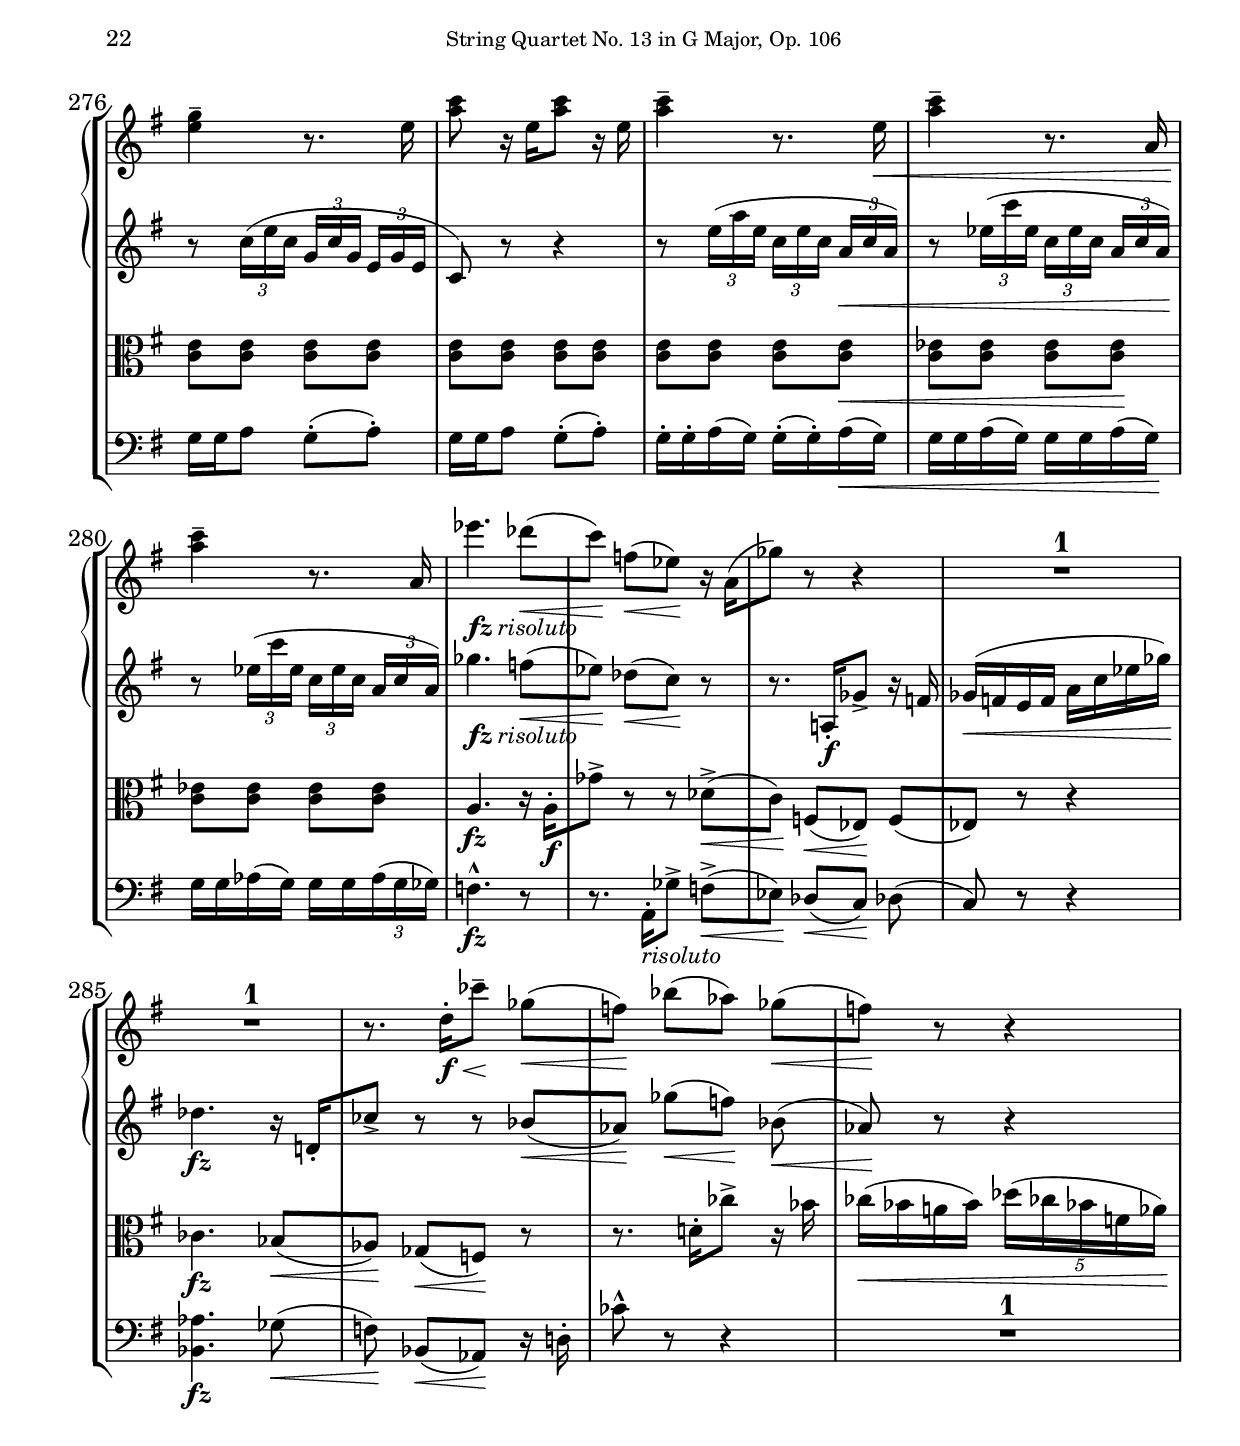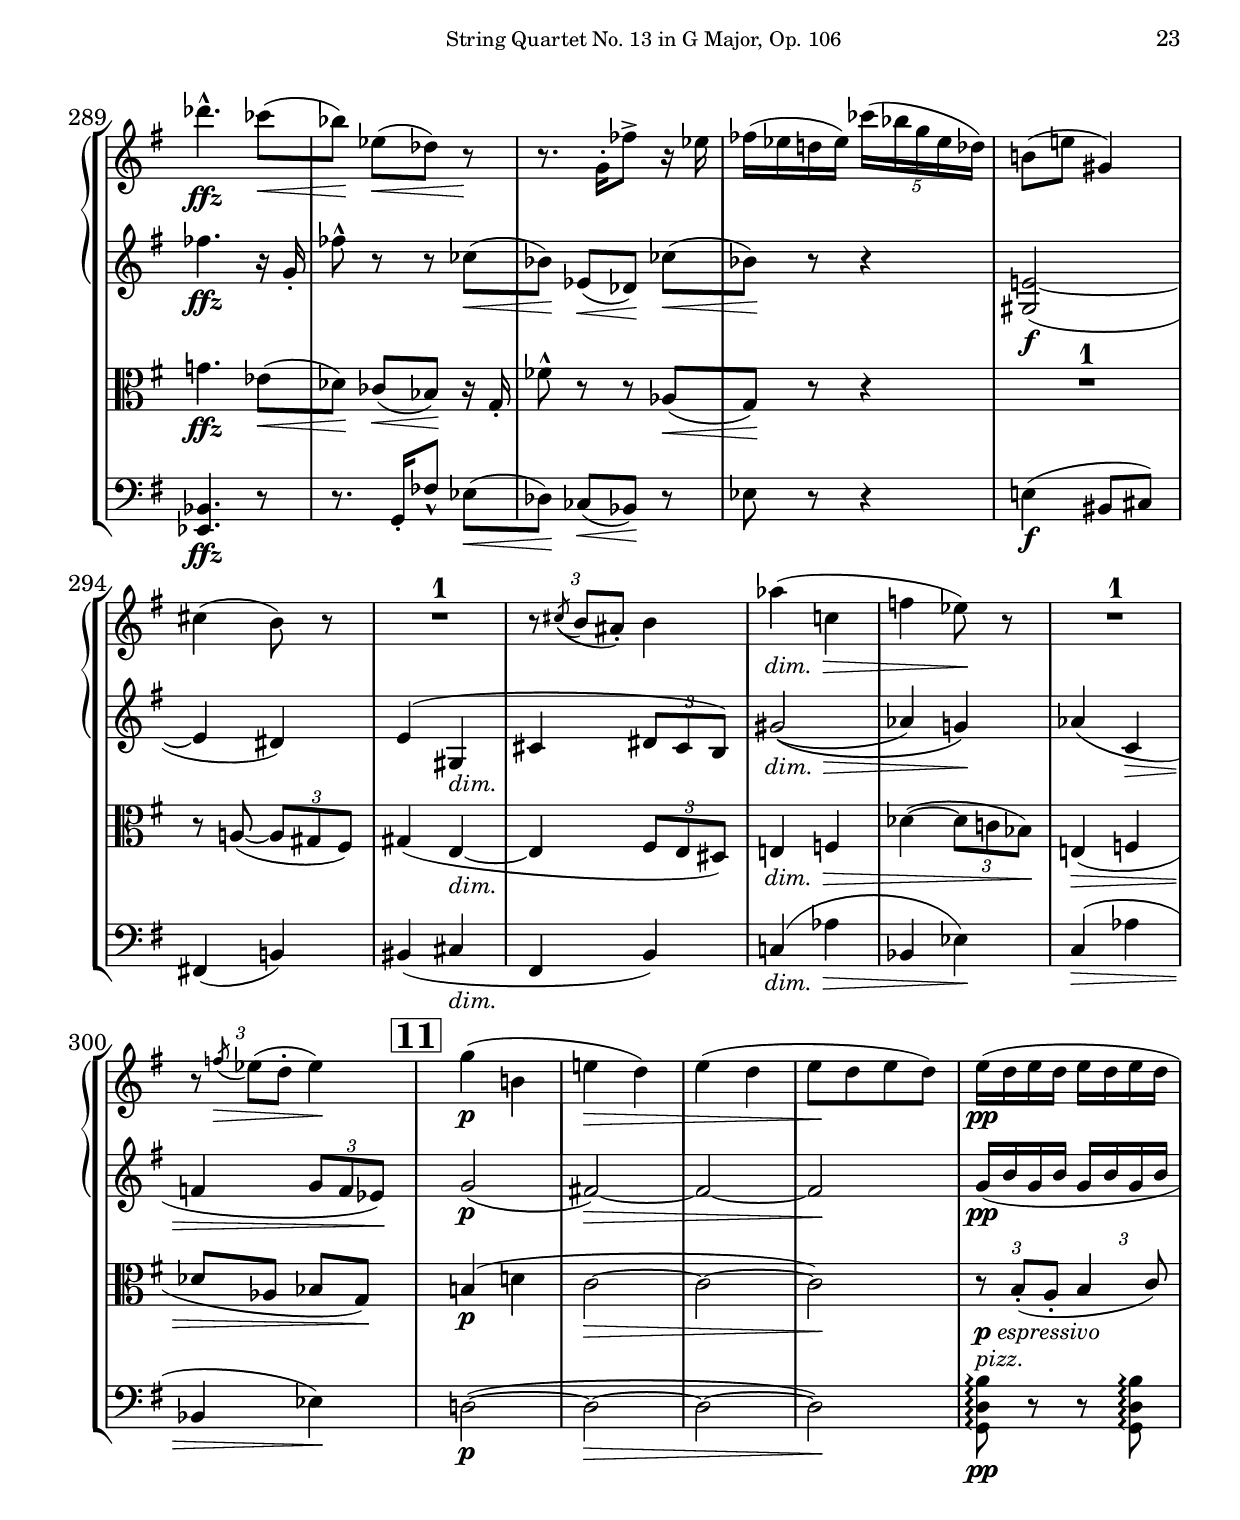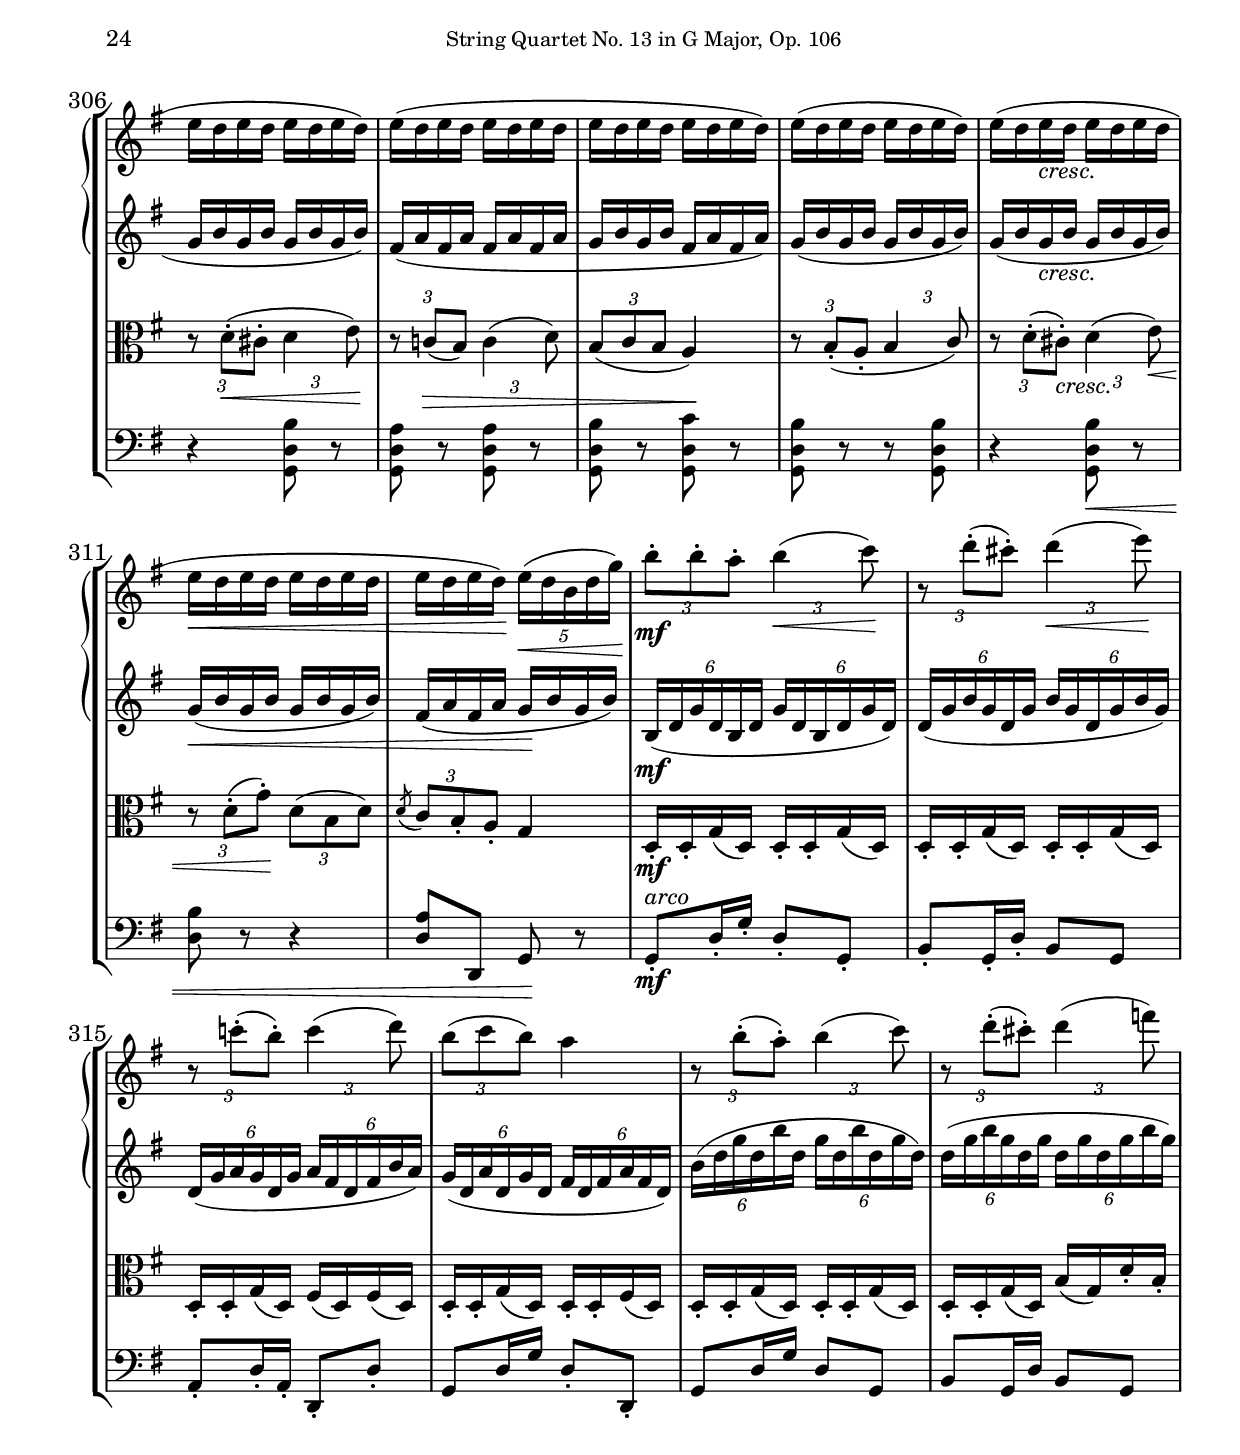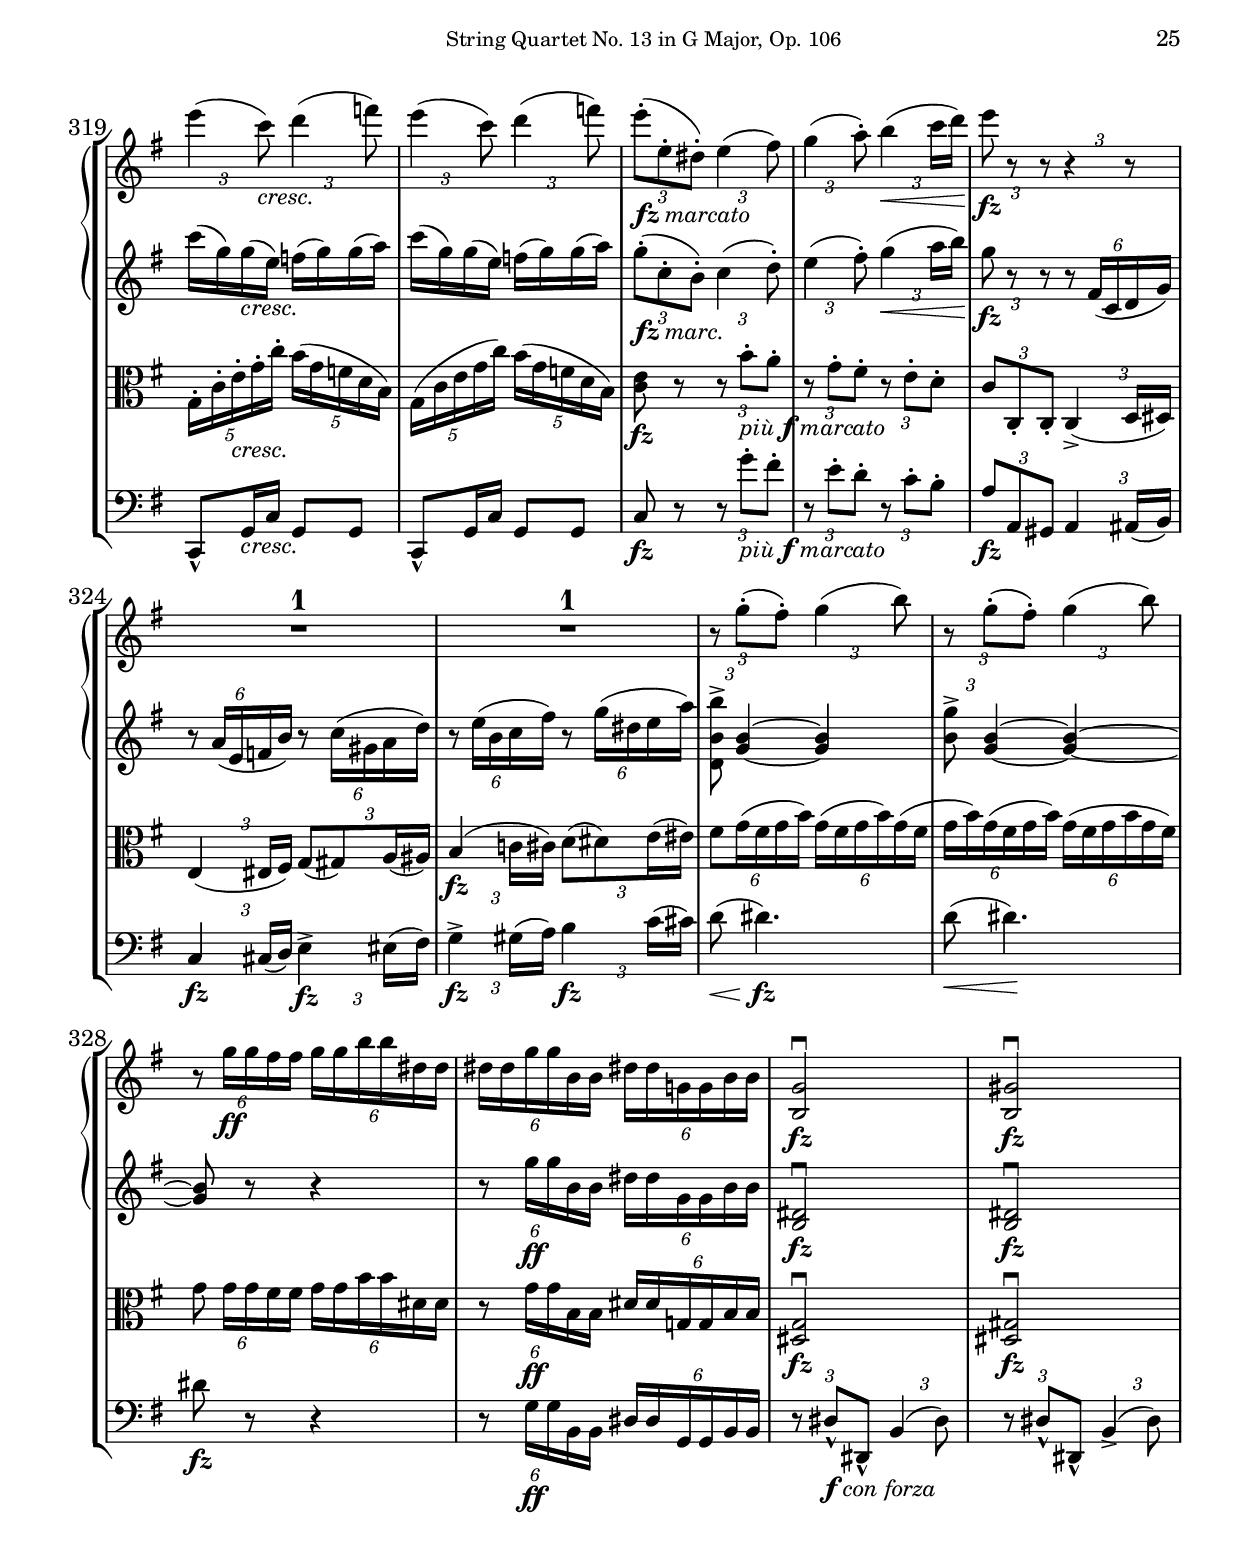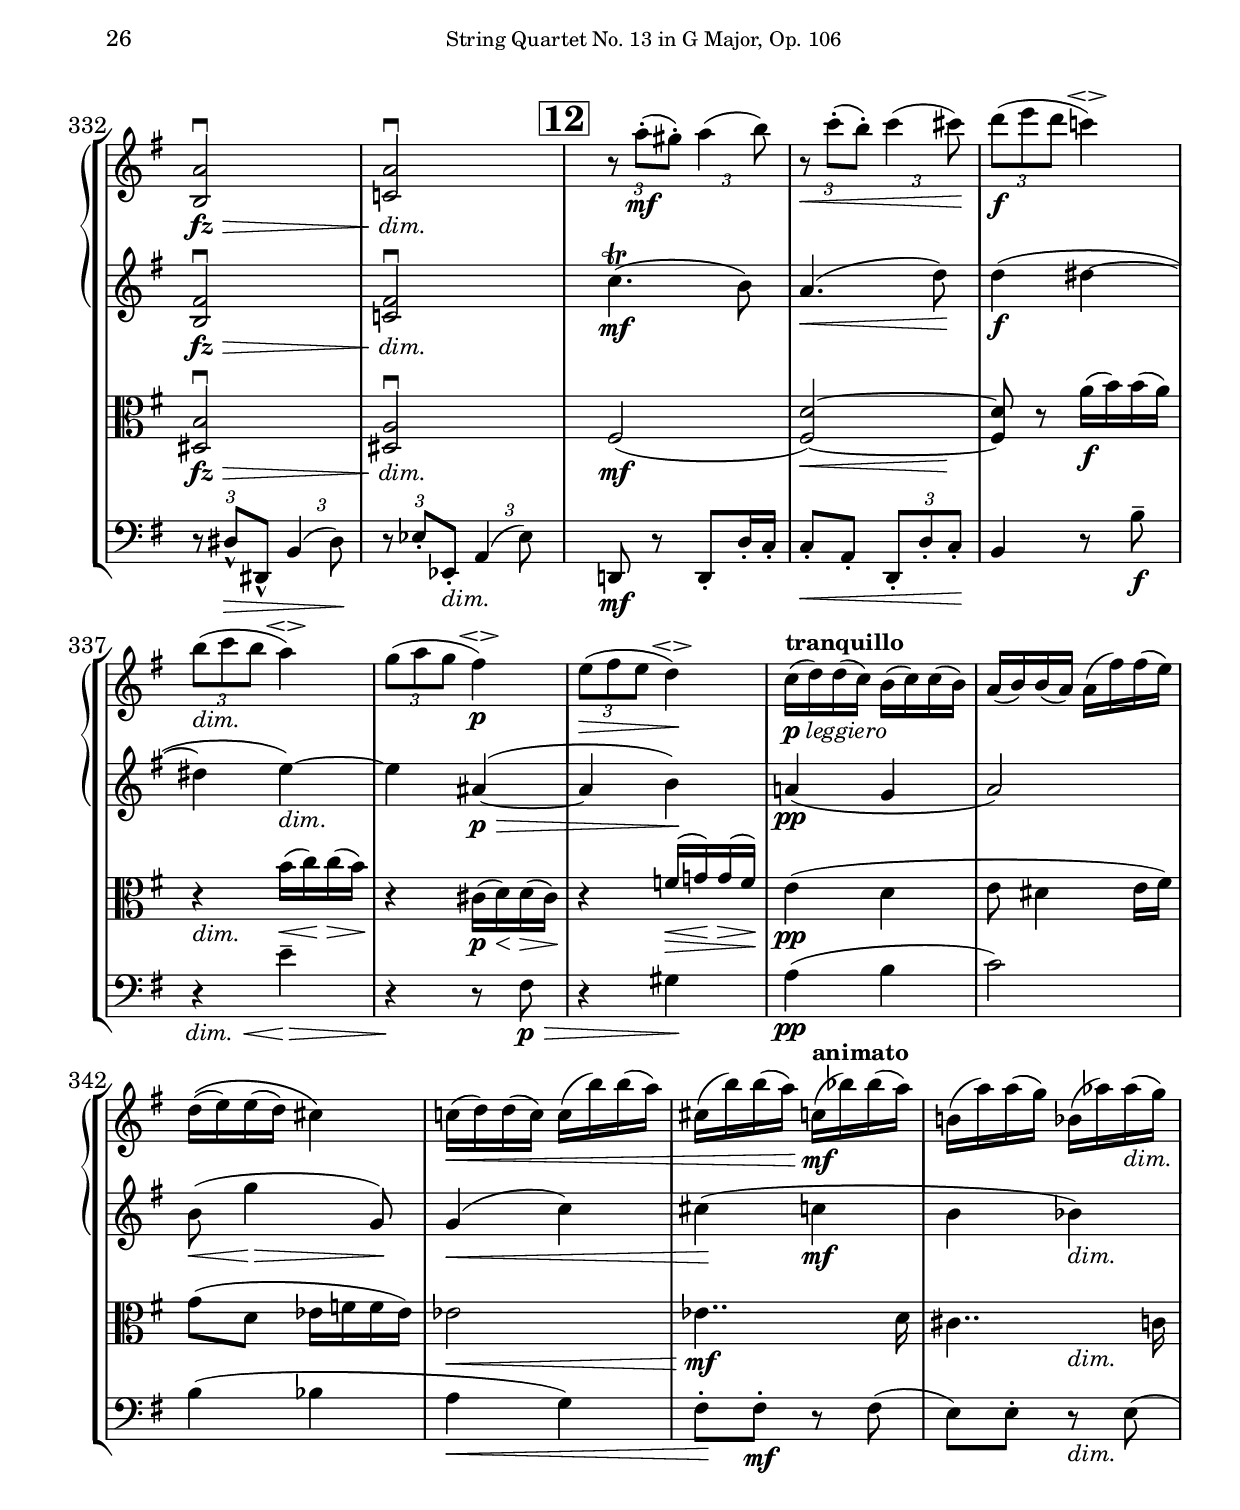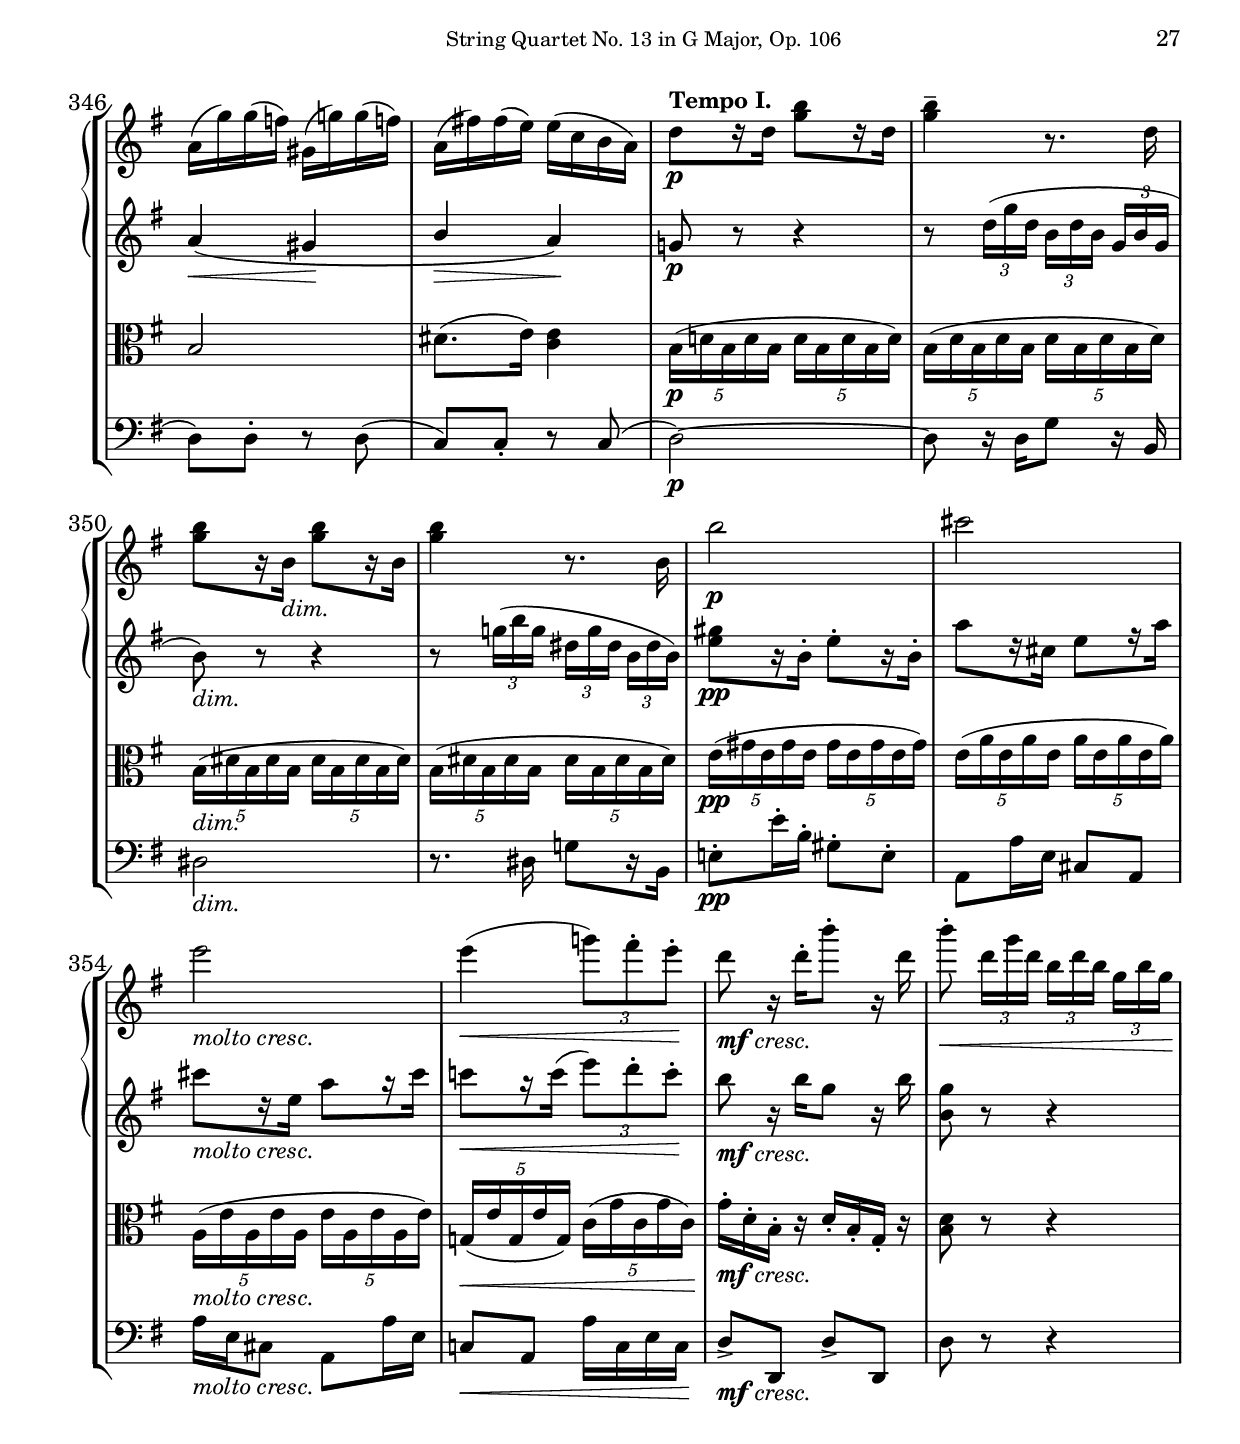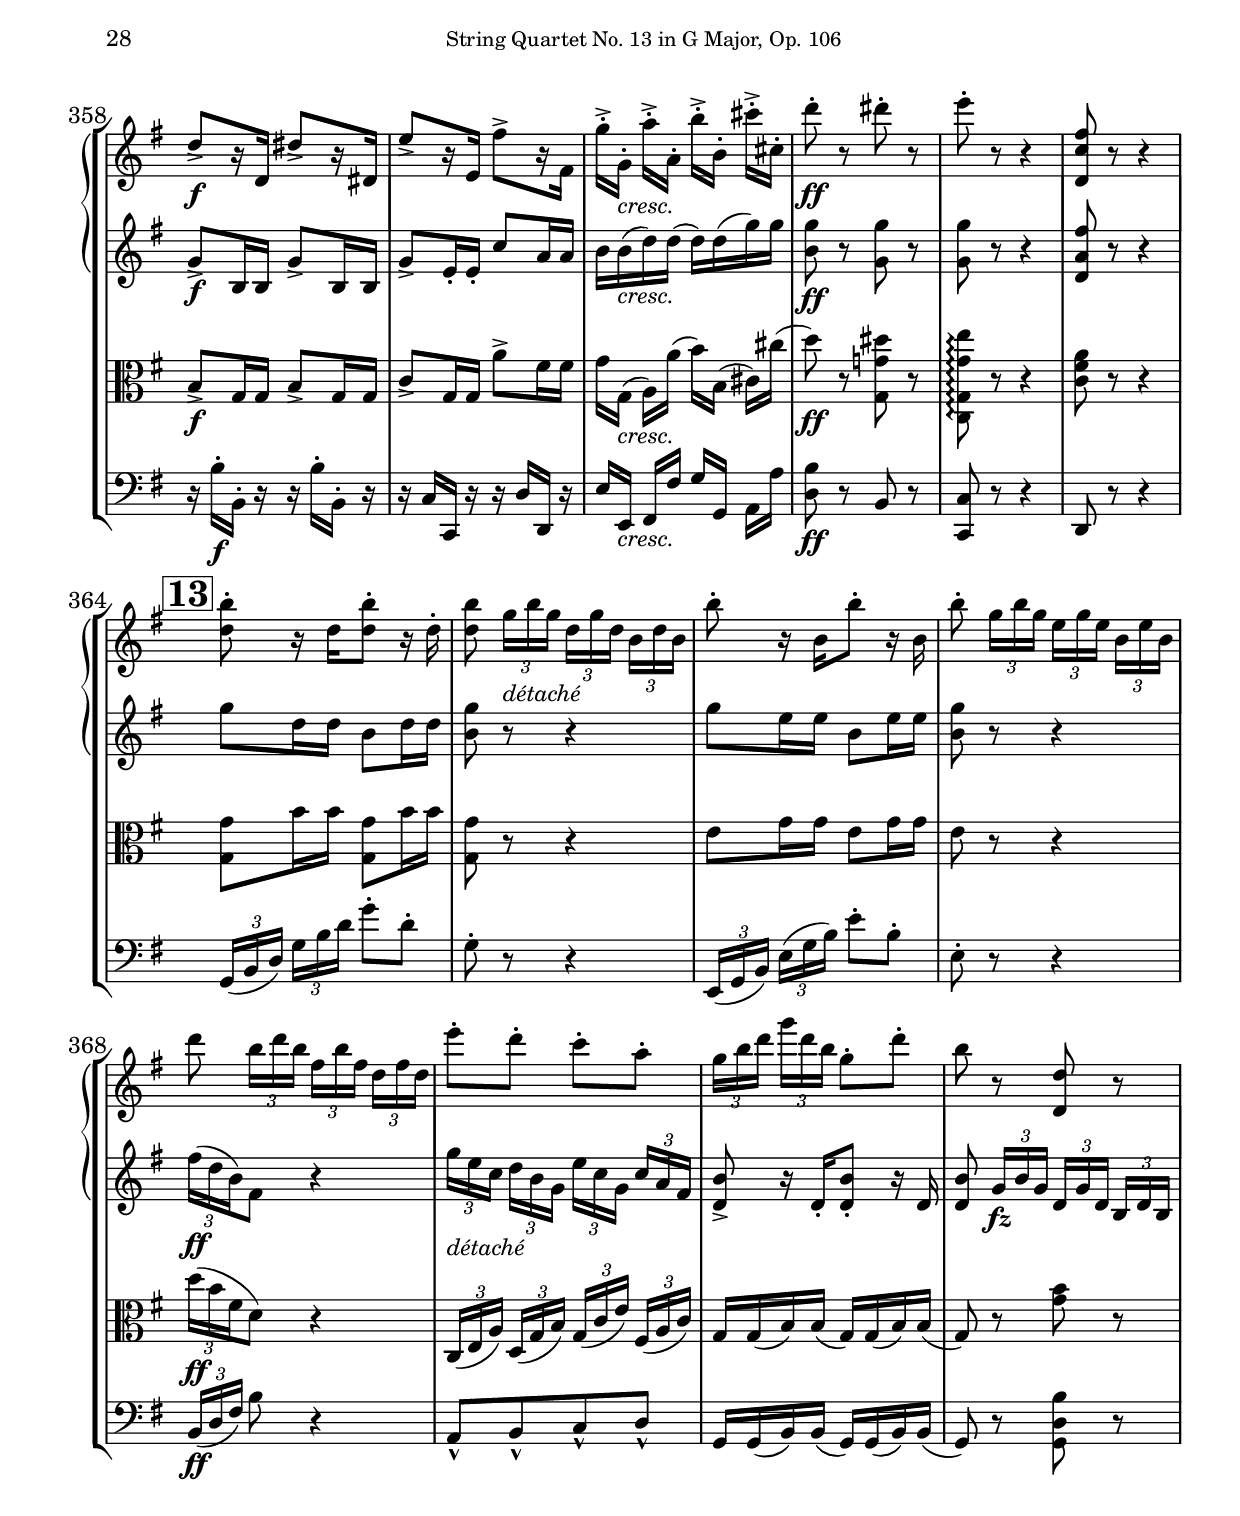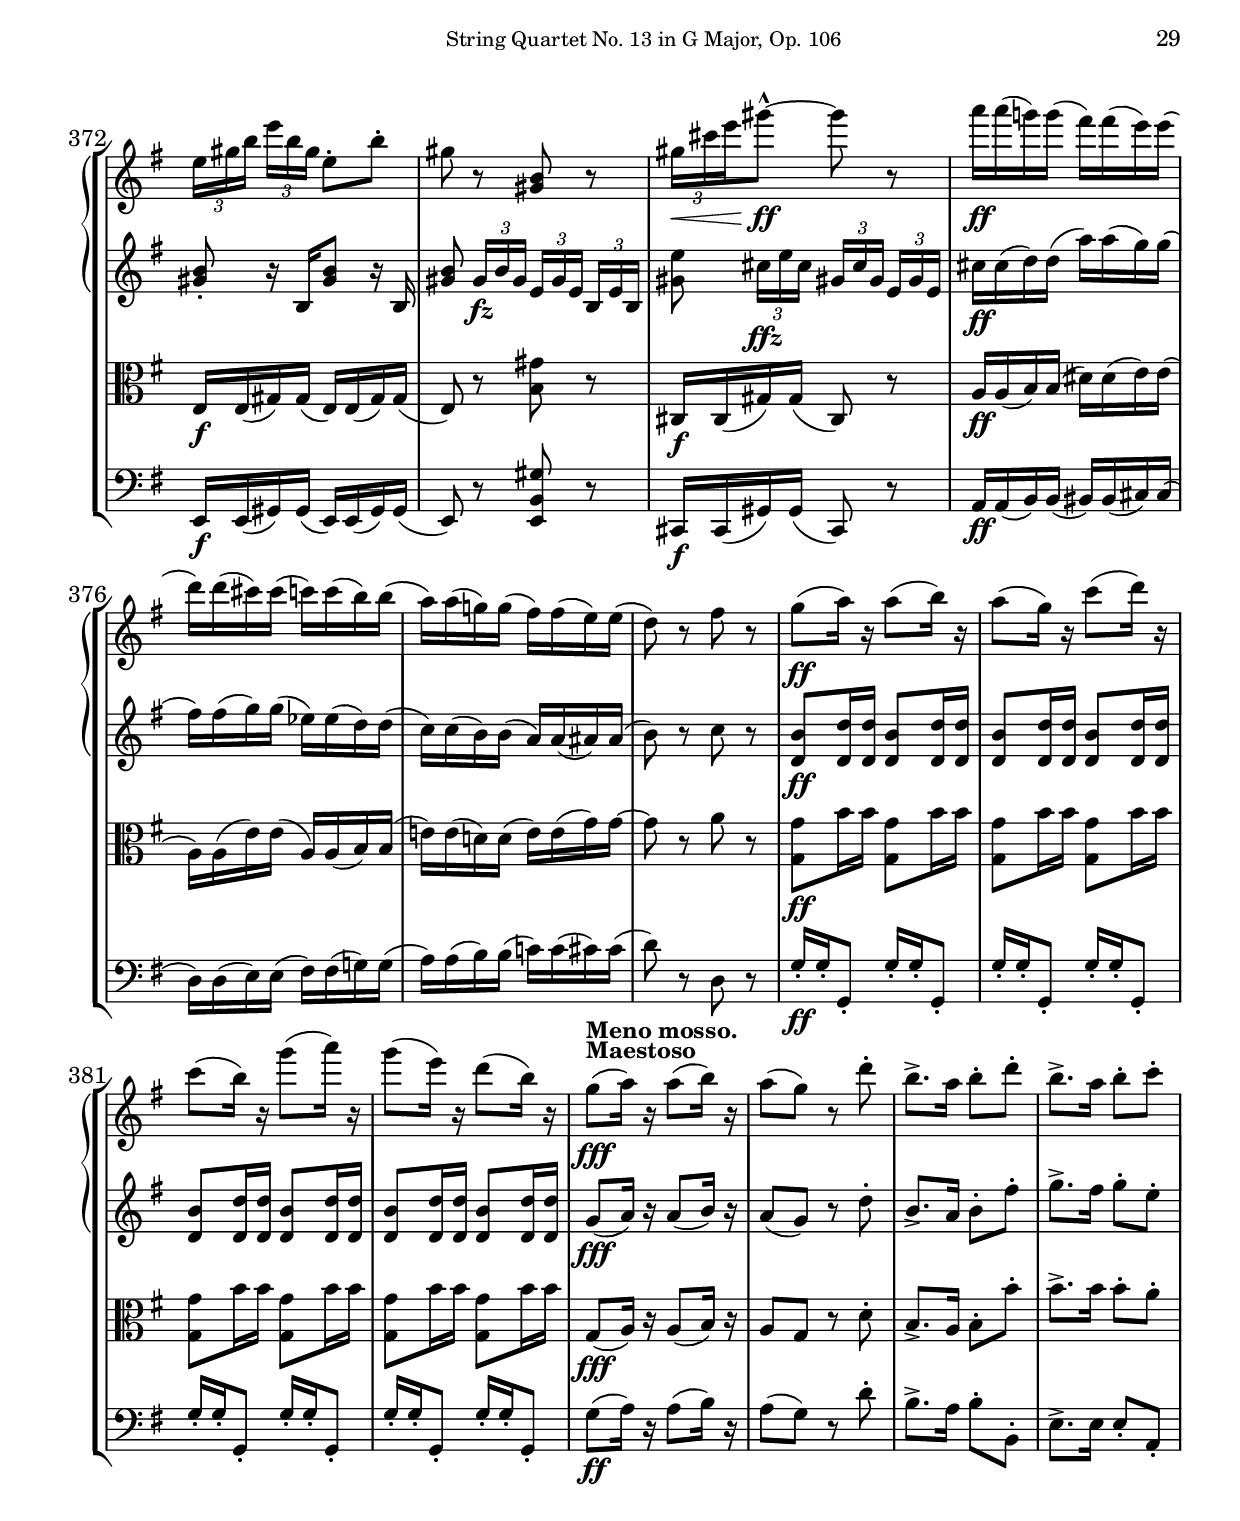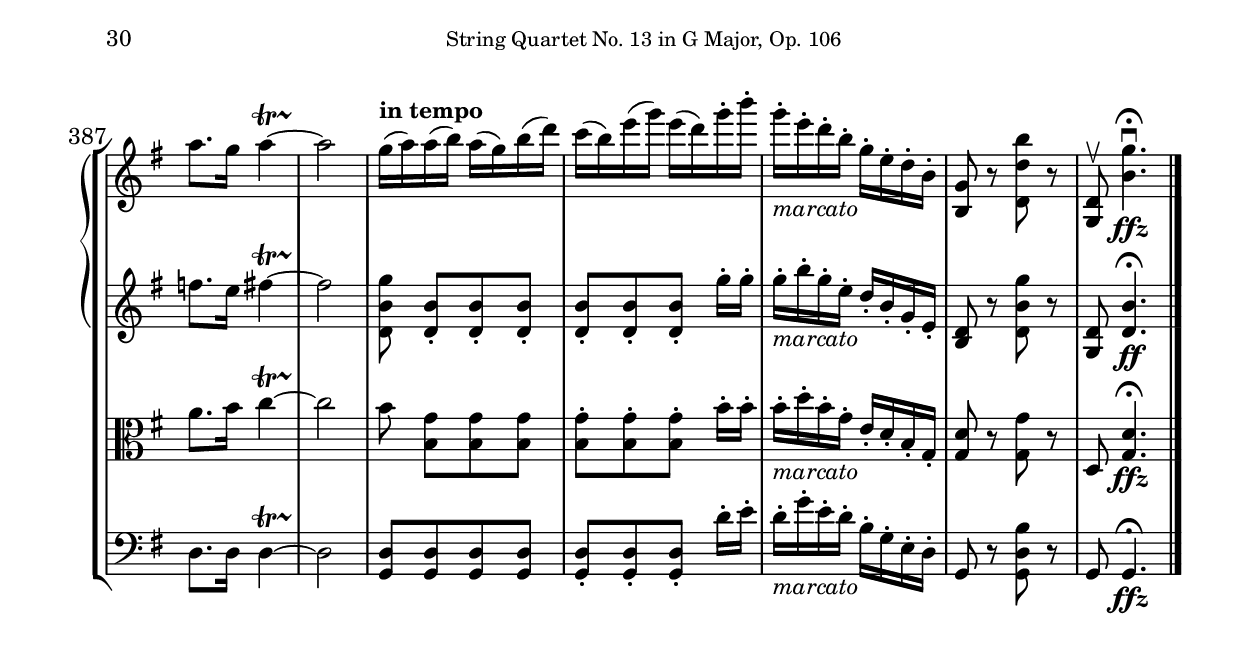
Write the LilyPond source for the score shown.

%###############################################################################
%#                                 H E A D E R                                 #
%###############################################################################
%
%  Composer           : Antonín Dvořák (1841 - 1904)
%  work               : String Quartet No. 13 in G Major, Op. 106
%  Source             : Berlin: N. Simrock, 1896. Plate 10684.
%  Type of score      : Score conductor mvt I
%  Typesetter         : Sébastien MANEN
%  date of initiation : Tuesday 26 July 2022, 09:29
%
%###############################################################################
%#                          I N C L U D E   F I L E S                          #
%###############################################################################
\version "2.22.1"
\include "./00-Common/Quartet_n13_Op106_Header.ily"
%  work        : String Quartet No. 13 in G Major, Op. 106
%  typesetter  : Sébastien MANEN
%  date        : Tuesday 26 July 2022, 09:29
%###############################################################################
%#                          P A P E R   S E C T I O N                          #
%###############################################################################
\paper {
	ragged-last-bottom = ##t
	ragged-bottom = ##t
	left-margin = 18 \mm
	indent = 0
%	annotate-spacing = ##t
%	slashSeparator = \markup {
%		\center-align
%		\vcenter \combine
%		\beam #3.3 #0.5 #0.54
%		\raise #1.24 \beam #3.3 #0.5 #0.54
%	}
%	system-separator-markup = \slashSeparator
	bookTitleMarkup = \markup {
		\column {
			\vspace #15
			\fill-line {
				\fromproperty #'header:composer
			}
			\vspace #10
			\fill-line {
				\fromproperty #'header:title
			}
			\vspace #10
			\fill-line {
				\fromproperty #'header:subtitle
			}
		}
	}
	oddHeaderMarkup = \markup {
		\on-the-fly \not-first-page \fill-line {
			\null
			\center-column {
				\smaller \fromproperty #'header:subsubtitle
				\fromproperty #'header:instrument
				\vspace #1
			}
			\fromproperty #'page:page-number-string
		}
	}
	evenHeaderMarkup = \markup {
		\on-the-fly \not-first-page \fill-line {
			\fromproperty #'page:page-number-string
			\center-column {
				\smaller \fromproperty #'header:subsubtitle
				\fromproperty #'header:instrument
				\vspace #1
			}
			\null
		}
	}
	oddFooterMarkup = \markup {
		\column {
			\fill-line {
				\on-the-fly #(on-page 1) \fromproperty #'header:copyright
			}
		}
	}
}

%  work        : String Quartet No. 13 in G Major, Op. 106
%  typesetter  : Sébastien MANEN
%  date        : Tuesday 26 July 2022, 09:29
%###############################################################################
%#                 T I M E   A N D   T E M P O   S E C T I O N                 #
%###############################################################################
timeMvtI = {
	\time 2/4
}
timeMvtII = {
	\time 3/8
}
timeMvtIII = {
	\time 3/4
}
timeMvtIV = {
	\time 4/4
}

%  work        : String Quartet No. 13 in G Major, Op. 106
%  typesetter  : Sébastien MANEN
%  date        : Tuesday 26 July 2022, 09:29
%###############################################################################
%#                         L A Y O U T   S E C T I O N                         #
%###############################################################################
#(set-global-staff-size 20)
%#(ly:set-option 'debug-skylines #t)
\layout {
	% temporary
	\compressMMRests
	\compressEmptyMeasures
	\set Voice.restNumberThreshold = #0
	% end temporary
	#(layout-set-staff-size 20)
	\set Score.alternativeNumberingStyle = #'numbers
	\set Score.doubleRepeatType = #":|.|:"
	\set Score.markFormatter = #format-mark-box-numbers
	\context {
		\Voice
		\override TupletBracket #'bracket-visibility = ##f
		\override Hairpin.to-barline = ##f
		\override TrillSpanner.bound-details.right.padding = #1
		\override Fingering.avoid-slur = #'around
		\override Arpeggio.padding = #0.25
		\override Script.staff-padding = #'()
		\override Hairpin.height = #0.55
		\override TupletNumber.avoid-slur = #'ignore
	}
	\context {
		\Staff
		\consists #Measure_counter_engraver
		\override TupletBracket.staff-padding = ##f
		\override Fingering.staff-padding = #'()
		%\override Script.staff-padding = ##f
		\override MultiMeasureRest.space-increment = 1
	}
	\context {
		\Score
		\override RehearsalMark #'font-size = #4  % 6
		\override RehearsalMark.extra-spacing-width = #'(-0.3 . 0.3) %0.7
		\override RehearsalMark.outside-staff-priority = ##f
		\override RehearsalMark.extra-spacing-height = #'(-inf.0 . +inf.0)
		\override DynamicTextSpanner.font-size = #0
		\override BarNumber.font-size = #0.1 %2
		\override MeasureCounter.outside-staff-priority = #390
		\override FootnoteItem #'annotation-line = ##f
%		\override MetronomeMark.font-size = #2
	}
}


%  work        : String Quartet No. 13 in G Major, Op. 106
%  typesetter  : Sébastien MANEN
%  date        : Tuesday 26 July 2022, 09:29
%###############################################################################
%#                      S H O R T C U T S   S E C T I O N                      #
%###############################################################################
accelerando = \markup {\italic accelerando}
accel = \markup {\italic accel.}
animato = \markup {\italic animato}
appass = \markup {\italic appass.}
arco = \markup {\italic arco}
atempo = \markup {\italic {a tempo}}
benmarc = \markup {\italic {ben marc.}}
cantabileedespressivo = \markup {\italic {cantabile ed espressivo}}
cantabilemoltoexpress = \markup {\italic {cantabile e molto express.}}
cant = \markup {\italic {cant.}}
conforza = \markup {\italic {con forza}}
consentimentomoltocantabile = \markup {\italic {con sentimento e molto cantabile}}
crescmarkup = \markup {\italic cresc.}
crescmolto = \markup {\italic {cresc. molto}}
detache = \markup {\italic {détaché}}
dimin = \markup {\italic dimin.}
dimmarkup = \markup {\italic dim.}
dolce = \markup {\italic {dolce}}
espressivomarkup = \markup {\italic {espressivo}}
espress = \markup {\italic {espress.}}
grandioso = \markup {\italic grandioso}
intempoconsentimentomoltocantabile = \markup {\italic {in tempo con sentimento e molto cantabile}}
intempo = \markup {\italic {in tempo}}
legato = \markup {\italic legato}
leggiero = \markup {\italic leggiero}
marcatissimo = \markup {\italic marcatissimo}
marcatoM = \markup {\italic marcato}
marcatosemprelegato = \markup {\italic {marcato e sempre legato}}
marc = ^\markup {\italic marc.}
moltoappassionato = \markup {\italic {molto appassionato}}
moltocresc = \markup {\italic {molto cresc.}}
moltoexpress = \markup {\italic {molto express.}}
moltorit = \markup {\italic {molto rit.}}
morendo = \markup {\italic {morendo}}
nonlegato = \markup {\italic {non legato}}
pesante = \markup {\italic pesante}
pizz = \markup {\italic pizz.}
pocoapocoanimato = \markup {\italic {poco a poco animato}}
pocoapococresc = \markup {\italic {poco a poco cresc.}}
pocoapococrescendostringendo = \markup {\italic {poco a poco cresc. e stringendo}}
pocoapocopiuanimato = \markup {\italic {poco a poco più animato}}
pocomarcato = \markup {\italic {poco marcato}}
pocoritardando = \markup {\italic {poco ritardando}}
pocoritard = \markup {\italic {poco ritard.}}
pocorit = \markup {\italic {poco rit.}}
risoluto = \markup {\italic risoluto}
ritard = \markup {\italic ritard}
rit = \markup {\italic rit.}
ritmolto = \markup {\italic {rit. molto}}
sempredim = \markup {\italic {sempre dim.}}
simile = \markup {\italic simile}
string = \markup {\italic string.}
sulDcantab = \markup {\italic {sul D. cantab.}}
sulG = \markup {sul G.}
ten = \markup {\italic {ten.}}
%tranquillo = \markup {\italic tranquillo}
trem = \markup {\italic {trem.}}
unpocoritardando = \markup {\italic {Un poco ritardando}}
unpocoritard = \markup {\italic {Un poco ritard.}}


fbenmarcato = \markup {\dynamic f \italic {ben marcato}}
fconforza = \markup {\dynamic f \italic {con forza}}
fdim = \markup {\dynamic f \italic dim.}
ffbenmarcato = \markup {\dynamic ff \italic {ben marcato}}
ffdetache = \markup {\dynamic ff \italic détaché}
fffgrandioso = \markup {\dynamic fff \italic grandioso}
fffmaestoso = \markup {\dynamic fff \italic maestoso.}
ffgrandioso = \markup {\dynamic ff \italic grandioso}
ffmaestoso = \markup {\dynamic ff \italic {maestoso.}}
ffpesante = \markup {\dynamic ff \italic pesante}
ffrisoluto = \markup {\dynamic ff \italic risoluto}
ffzdetache = \markup {\dynamic ffz \italic détaché}
ffzdim = \markup {\dynamic ffz \italic dim.}
ffzferoce = \markup {\dynamic ffz \italic feroce}
fpsempredim= \markup {\dynamic fp \italic {sempre dim.}}
fzcresc= \markup {\dynamic fz \italic cresc.}
fzcrescstring= \markup {\dynamic fz \italic {cresc. e string.}}
fzdim= \markup {\dynamic fz \italic {dim.}}
fzmarcato= \markup {\dynamic fz \italic marcato}
fzmarc= \markup {\dynamic fz \italic marc.}
fzmarkup = \markup {\dynamic fz}
fzpocoapococrescstringendo= \markup {\dynamic fz \italic {poco a poco cresc. e stringendo}}
fzpocoapocorit= \markup {\dynamic fz \italic {poco a poco rit.}}
fzrisoluto= \markup {\dynamic fz \italic risoluto}
mfanimato = \markup { \dynamic mf \italic animato}
mfcresc = \markup { \dynamic mf \italic cresc.}
mfleggiero = \markup { \dynamic mf \italic leggiero}
mfpesante = \markup { \dynamic mf \italic pesante}
mfpocoapocoanimato = \markup { \dynamic mf \italic {poco a poco animato}}
mfpocoapocopiuanimato = \markup { \dynamic mf \italic {poco a poco più animato}}
mpspiccato = \markup { \dynamic mp \italic spiccato}
pcresc = \markup { \dynamic p \italic cresc.}
pdim = \markup { \dynamic p \italic dim.}
pespressioso = \markup { \dynamic p \italic espressioso}
pespressivo = \markup { \dynamic p \italic espressivo}
pintempo = \markup { \dynamic p \italic {in tempo}}
piuf = \markup {\italic {più} \dynamic f}
piufmarcato = \markup {\italic più \dynamic f \italic marcato}
piup = \markup {\italic {più} \dynamic p}
pleggiero = \markup { \dynamic p \italic leggiero}
pmarcato = \markup { \dynamic p \italic {marcato}}
pmoltocantabile = \markup { \dynamic p \italic {molto cantabile}}
ppdim = \markup {\dynamic pp \italic dim.}
ppmoltocantabile = \markup { \dynamic pp \italic {molto cantabile}}
ppnonlegato = \markup { \dynamic pp \italic {non legato}}
pprit = \markup { \dynamic pp \italic {rit.}}
ppsemplice = \markup { \dynamic pp \italic {semplice}}
pptranquillo = \markup { \dynamic pp \italic {tranquillo}}

dimD = \tweak DynamicText.self-alignment-X #-0.5 #(make-dynamic-script (markup #:normal-text #:italic "dim."))
piufD = #(make-dynamic-script (markup #:normal-text #:italic "più" #:dynamic "f"))
ffzdimD = #(make-dynamic-script (markup #:dynamic "ffz" #:normal-text #:italic "dim."))

ffz = #(make-dynamic-script "ffz")
mffz = #(make-dynamic-script "mffz")
cres = #(make-music 'CrescendoEvent
             'span-direction START
             'span-type 'text
             'span-text "cresc.")
%moltocresc = #(make-music 'CrescendoEvent
%             'span-direction START
%             'span-type 'text
%             'span-text "molto cresc.")
pocoapocorit = #(make-music 'CrescendoEvent
             'span-direction START
             'span-type 'text
             'span-text "poco a poco rit.")
%pocoapococresc = #(make-music 'CrescendoEvent
%             'span-direction START
%             'span-type 'text
%             'span-text "poco a poco cresc.")
dimi = #(make-music 'DecrescendoEvent
             'span-direction START
             'span-type 'text
             'span-text "dim.")
%dimin = #(make-music 'DecrescendoEvent
%             'span-direction START
%             'span-type 'text
%             'span-text "dimin.")
crescpocoapocostringendo = #(make-music 'CrescendoEvent
             'span-direction START
             'span-type 'text
             'span-text "cresc. poco a poco e stringendo")
stringcresc = #(make-music 'CrescendoEvent
             'span-direction START
             'span-type 'text
             'span-text "string. cresc.")
pocoapococrescendostringendo = #(make-music 'CrescendoEvent
             'span-direction START
             'span-type 'text
             'span-text "poco a poco crescendo e stringendo")


%\include "./00-Common/Quartet_n13_Op106_Format_Cond_Mvt01.ily"
%  work        : String Quartet No. 13 in G Major, Op. 106
%  typesetter  : Sébastien MANEN
%  date        : Tuesday 26 July 2022, 09:29
%###############################################################################
%#                       T E M P I  C O N D U C T O R S                        #
%###############################################################################
tempiMvtI = {
	\tempo "Allegro moderato. M.M." 4 = 88
	s16*1 s2*105
	\tempo "poco rit." % bar 106
	s2*2
	\tempo "in tempo" % bar 108
	s2*153
	\tempo "ritard." % bar 261
	s2*2
	\tempo "in tempo" % bar 263
	s2*77
	\tempo "tranquillo" % bar 340
	s2*4 s4
	\tempo "animato" % bar 344
	s4 s2*3
	\tempo "Tempo I." % bar 348
	s2*35
	\tempo \markup { \column { \lower #1 "Meno mosso." "Maestoso"}} % bar 383
	s2*6
	\tempo "in tempo" % bar 389
}
tempiMvtII = {
	\tempo "Adagio ma non troppo" 8 = 63
}
tempiMvtIII = {
	\tempo "Molto vivace" 2. = 92
}
tempiMvtIV = {
	\tempo "Andante sostenuto" 4 = 58
}
%###############################################################################
%#                            T E M P I   P A R T S                            #
%###############################################################################
tempiPartMvtI = {
	
}
tempiPartMvtII = {
	
}
tempiPartMvtIII = {
	
}
tempiPartMvtIV = {
	
}

%  work        : String Quartet No. 13 in G Major, Op. 106
%  typesetter  : Sébastien MANEN
%  date        : Tuesday 26 July 2022, 09:29
%###############################################################################
%#                          M U S I C   S E C T I O N                          #
%###############################################################################
musicViolinIMvtI = \relative c {
	\key g \major
	\clef treble
	\partial 16 { d''16\p }
% mesure 1 à 5
	b'8-- r16 d, b'8-- r16 d,\<
	b'32( c b c b c b)\! r r8 \tuplet 3/2 8 { g16([ b g] 
	d[\< g d] b[ d a] g[ a g] d[ e d])\! }
	d16\f d8 d d d16~
	d8 r r8. b'16\p
% mesure 6 à 10
	b'8-- r16 b, b'8-- r16 b,\<
	b'32( c b c b c b)\! r r8 \tuplet 3/2 8 { g16([ b g] 
	e[\< g e] b[ e b] g[ b g] e[ g e])\! }
	e8\f[ dis e dis]
	e4 r8. e16_\ffpesante 
% mesure 11 à 15
	e'8-- r16 e, e'8-- r16 e,\<
	e'4---^\fz r8. e,16
	e'8-- r16 e, e'8-- r16 e,\<
	e'4--\fz r8. a,16\<
	fis'8--\! r16 a, fis'8-- r16 a,\<
% mesure 16 à 20
	fis'4\fz-^ r8. fis16
	<c a'>4.\ff a'16( g)
	g( fis) fis( e) e( dis) dis( c)
	c( b) d!( c) c( b) b( a)
	a\(( g) g( fis) fis( e) g( fis)\)
% mesure 21 à 25
	dis2\fz(\>
	dis8)\! r r4
	R2*3 \mark \default
	
	
% mesure 26 à 30
	R2*3
	
	
	r4 r8. d''!16\p
	b-. a-. b-. c-. a-. g-. a-. b-.
% mesure 31 à 35
	g-. fis-. g-. a-. fis8-. r
	b,8(\f cis16) r cis8( dis16) r
	cis8( b16) r r8 fis'\upbow
	dis8. cis16 dis4-^\fz~
	dis4. fis8\upbow
% mesure 36 à 40
	dis8. cis16 dis4\fz~
	dis4. fis8\upbow
	dis8.(\ff-.-> cis16-.) dis8(-. fis-.)
	dis8.(-.-> cis16-.) dis8(-. e-.)
	cis8.(-.-> b16-.) cis8(-. e-.)
% mesure 41 à 45
	cis8.(-.-> b16-.) cis8(-. d!-.)
	b-.[ c!-! ais-! b-!]
	gis-! a!-! fis-! <a, g'>-!
	<g' b> r r \tuplet 3/2 8 { g'16[ b g] 
	d[ g d] b[ d a] g[ b g] } d8-.
% mesure 46 à 50
	<g, b' d> \arpeggio r <e' c'! g'> \arpeggio r16 e'
	<d, d' fis>8 \arpeggio r <d c' d'> \arpeggio r16 fis' \mark \default
	g8->(\ff a16) r16 a8(-> b16) r16
	a8(-> g) r d'-.
	b8.->\fz( a16-.) b8-.( d-.)
% mesure 51 à 55
	b8.->\fz( a16-.) b8-. d\downbow(\<
	g\! d) b( a)
	g([ fis e) e'\<(]
	g[ d)\! b( a)]
	g([ fis e)] e\fz\<(
% mesure 56 à 60
	g16)\!_\pesante g8-> d-> b-> ais'16\fz(\<
	b) b8->\! g-> d-> cis'16\fz(
	d8.)_\ff b16( d8.) b16(
	d8.) b16( d8.) b16(
	ees2)^^\downbow_\ffzferoce
% mesure 61 à 65
	<g,, ees'>^^\fz\downbow
	<aes aes'>^^\downbow\ffz
	<ees ees'>^^\downbow
	<c c'>^^\downbow
	<g g'>^^\downbow
% mesure 66 à 70
	<aes aes'>^>\downbow_\dimmarkup
	fis'^>\downbow(
	g8) r r4
	\tuplet 3/2 { r8 \acciaccatura e'8^( d\p cis-.) } d4-.
	R2*1
% mesure 71 à 75
	\tuplet 3/2 { r8 \acciaccatura e8^( d cis-.) } d4-.
	\tuplet 3/2 { r8 \acciaccatura e8^( d\pp cis-.) } d4-.
	\tuplet 3/2 { r8 \acciaccatura e8^( d cis-.) } d4-.
	\tuplet 3/2 { r8 \acciaccatura e8^( d cis-.) } d16\<( ees c bes
	a g fis d~ d ees\fz) r8
% mesure 76 à 80
	R2*3
	c'16\fz( bes a d\> c bes a d
	c bes a d c bes a d\!) \mark \default
% mesure 81 à 85
	\tuplet 3/2 4 { r8 d-.(_\pespressioso c-. d4 ees8) 
	r8 f\((-. e!-.) f4(\< g8\!)\) 
	r8 ees\((-. d-.) ees4(\< f8\!)\) 
	 d8\>( ees d\!} c4)
	\tuplet 3/2 4 { r8 d-.( c-.  d4 ees8)
% mesure 86 à 90
	r8 f_\cresc-.( e!-.\! f4 g8)
	r8 f\f( bes f d f)
	\acciaccatura f8 ees8(\> d c } bes4)\!
	bes2(\p
	d\<)
% mesure 91 à 95
	\tuplet 3/2 { d8(\! c4} f\f)~
	f \tuplet 3/2 {f8( g f}
	ees4) \tuplet 3/2 {g,4( a8)}
	bes2(\<
	d)\!
% mesure 96 à 100
	\once \stemUp bes4\f( a
	g f)
	bes(_\dimmarkup \tuplet 5/4 {a16 bes c bes a)}
	g4( \tuplet 5/4 {f16 g a g f)}
	ees'4(\mp d
% mesure 101 à 105
	c bes)
	ees_\dimmarkup( \tuplet 5/4 {d16 ees! f ees d)}
	c4\( \tuplet 3/2 {b!4( c8)\)}
	c4\(\> \tuplet 3/2 {b!4( c8)}
	\tuplet 3/2 4 {b4( c8) b4( c8)\)\!}
% mesure 106 à 110
	c2\pp
	cis4.( cisis8) \mark \default
	\tuplet 3/2 4 { r8_\moltoexpress dis-.( cis-. dis4 e!8)\<
	r8 fis-.(\! eis-. fis4\mf gis8)
	r8 e!-.( dis-. e4_\crescmarkup fis!8)
% mesure 111 à 115
	dis( e dis} cis4)
	\tuplet 3/2 4 {r8_\piuf dis-.( cis-. dis4\< e8)
	r8 fis-.\(( eis-.)  fis4 gis8\)\! }
	<a, a'>8\ff r \tuplet 6/4 4 {r8 c,16(\< a bes d)\!
	r8 ees16(\< c d f\!)  r8 g16(\< ees f a\!)}
% mesure 116 à 120
	<bes g'>8\f r r4
	R2*2
	
	\tuplet 3/2 4 {r8 bes'-.\ff a-. bes4(\< d8\!)
	r8 bes-. a-. bes4(\< d8\!) }
% mesure 121 à 125
	\tuplet 6/4 4 {r8 bes16 bes a a bes bes d d fis,! fis
	fis! fis bes bes d, d fis fis bes, bes d d} \mark \default
	<d, bes'>2^^\ffz
	<d b'!>^^\ffz^\downbow
	<d c'>^^_\ffzdimD\>^\downbow
% mesure 126 à 130
	<ees c'>^^\fz^\downbow
	\tuplet 3/2 4 {r8 c'(\mf b!) c4( d8)
	r8 ees( d) ees4( e8)
	f8(_\dolce g f} ees4)
	\tuplet 3/2 {d8(_\dimmarkup ees d} c4)
% mesure 131 à 135
	\tuplet 3/2 {bes8( c bes} a4)
	\tuplet 3/2 {g8( a g} f4)
	ees16\pp( f) f( ees) d( ees) ees( d)
	c( d) d( c) c( a') a( g)
	f( g) g( f) e!4\<
% mesure 136 à 140
	ees16( f) f( ees) ees( d') d( c)\!
	e,!\mf( d') d( c) ees,( des') des( c)
	d,!( c') c( bes) des,( ces') ces( bes)
	c,!(\> bes') bes( aes) b,!( bes'!) bes( aes)\!
	c,(_\dimmarkup a'!) a( g) g( ees d c)
% mesure 141 à 145
	f8\p[ r16 f] <bes d>8--[ r16 f]
	<bes d>4-- r8. f16
	<bes d>8[\> r16 d,] <bes' d>8[ r16 d,]\!
	<bes' d!>4 r8. d,16
	d'2\pp 
% mesure 146 à 150
	e
	g
	g4_\crescmarkup( \tuplet 3/2 {bes8)\! a-. g-.}
	f8-.->\f\<[ r16 f,] fis'8-.->[ r16 fis,]
	g'8-.->[ r16 g,] a'8-.->[ r16 a,]\!
% mesure 151 à 155
	bes'\ff->[ bes,] c'->[ c,] d'->[ d,] e'![-> e,]
	f'8 r fis r
	g^^ r8 r4
	<f,, c' a'>8 r r4
	bes'8(_\ffrisoluto c16) r c8( d16) r
% mesure 156 à 160
	c8( bes) r f'-.
	d8.(-> c16-.) d8-.( f-.)
	d8.( c16-.) d8-.( f,-.)
	d8.\fz( c16-.) d8-.(_\dimmarkup f-.)
	d8.( c16-.) d8-.( f,-.)
% mesure 161 à 165
	d16-.(\mp\>[ d-. r c-.)] d-.([ d-. r c-.)]
	d-.([ d-. r c-.)] d-.([ d-. r c-.)]\! \mark \default
	bes2\p(
	bes)\>
	ges'\!~
% mesure 166 à 170
	ges~\pp
	ges8 r r4
	R2*3
	
	
% mesure 171 à 176
	r4 r8 \tuplet 3/2 8 {cis16\pp( e cis
	ais[ cis ais] g![ ais! g]} e8) r
	r4 r8 \tuplet 3/2 8 {cis'16([ e cis]
	ais[ cis ais] g![ ais! g]} e8) r
	R2*2
	
% mesure 177 à 180
	e8\mf( fis16) r fis8( g!16) r
	fis8( e) r8. b'16
	cis,8.-> b16 cis4~
	cis4. r16 e'16
% mesure 181 à 185
	e8( fis16) r fis8( g16) r
	fis8( e) r8 b'(
	e,8.) dis16 e8 r16 b(
	e,8.) dis16 e8 r16 e' \mark \default
	eis4..\f( eis'16-.)
% mesure 186 à 190
	eis4..( eis,16-.)
	eis( eis') eis8( eis16) eis, eis'8(
	eis16) b b'8( b16) b, b'8
	b8.\ff( ais16) ais8.( gis16)
	<eis, cis'>2
% mesure 191 à 195
	b''8.( ais16) ais8.( gis16)
	<eis, d'!>2
	fis'8[\ff r16 fis,] fis'8[ r16 fis,]
	fis'4.\ff r16 fis,
	\tuplet 6/4 4 {fis(\< b) b b b b b( fis') fis fis fis\! fis
% mesure 196 à 200
	fis( b) b b b b  b( b,) b b b b}
	a'8\ff->[ r16. a,32] a'8->[ r16. a,32]
	a'4-> r8.. a,,32
	a'8[ r16. a,32] a'8[ r16. a,32]
	a'4. r16._\dimmarkup ees,32
% mesure 201 à 205
	<a c>8( <b d>16) r <b d>8( <c ees>16) r
	R2*1
	<a c>8( <b d>16) r_\dimmarkup <b d>8( <c ees>16) r
	R2*1
	c8\mf( d16) r r4
% mesure 206 à 210
	a8( bes16) r r4
	fis!8(_\dimmarkup g16) r r4
	c,8\>( d16)\! r16 r4  \mark \default
	<g bes>8\mp( <a c>16) r <a c>8( <bes d>16) r16
	R2*1
% mesure 211 à 215
	<g bes>8(\> <a c>16) r <a c>8( <bes d>16)\! r16
	R2*1
	<g bes>8\pp( <a! c>16) r <a c>8( <bes! des>16) r16
	R2*1
	<g bes>8( <a! c>16) r <a c>8( <bes! des>16) r16
% mesure 216 à 220
	R2*1
	<< { 
		ees2~
		ees
		ees~
		ees(
		c8)
	} \\ {
		ees,8\pp( f16) r f8(_\dimmarkup g16) r
		ees8( f16) r f8( g16) r
		r4 f8( g)
		r4 f8( g
		aes8)
	} >>
% mesure 221 à 225
	r8 r4 %-1 croche
	R2
	\tuplet 3/2 4 {r8 c\ppp( bes c ees des
	c ees des} c16 f ees c)
	c8 r r4
% mesure 226 à 230
	R2
	\tuplet 3/2 4 {r8 aes'( g aes_\crescmarkup c bes
	aes c bes} aes16 des c aes)
	e'!8(\< b!4.)
	e8( b4.\!)
% mesure 231 à 235
	r8 \tuplet 3/2 8 {b16[\mf e b] e,[ b' e,] b[ e b]}
	r8 \tuplet 3/2 8 {b'16[ e b]  e,[_\crescmarkup b' e,]  b[ e b]}
	r8 \tuplet 3/2 8 {gis'16[ cis gis] cis,[ gis' cis,] gis[ cis gis]}
	r8 \tuplet 3/2 8 {gis'16[ cis gis] cis,[ gis' cis,] gis[ cis gis]} \mark \default
	fis'!8->\fz( gis16) r gis8->\fz( a16) r
% mesure 236 à 240
	gis8->\fz( a16) r a8(\fz-> b16) r
	a8(_\crescmarkup b16) r b8( cis16) r 
	b8( cis16) r cis8( d16) r
	cis16\fz->-. d-. d-. e-. cis-.-> d-. d-. e-.
	cis16\fz->-. d-. d-. e-. cis-.-> d-. d-. e-.
% mesure 241 à 245
	b'4.\ff \tuplet 3/2 {a16 a a}
	\tuplet 3/2 8 {g8.:16[ fis:  e: d:]
	cis:[ b: a: g:]
	fis:[ e: d: cis:]
	fis:\fz[ e:  d:\fz cis:]
% mesure 246 à 249
	fis:\fz[ e: d:\fz cis:]
	g':\fz[ fis: e:\fz d:]
	a':\fz[ g: fis:\fz  e:]}
	b'16_\pesante a g fis e d cis b
% mesure 250 à 255
	<<{
		a4( g8)[ r16g'](\< 
		d'16\fz)_[ cis b a_] g_[ fis e d_]
		cis4( b8.)\< b'16(\!
		fis'16\fz)_[ e d cis_] b_[ a g fis(_]
		fis')\fz_[ e d cis_] b_[ a g fis_]
	}\\{
		b,,2
		s
		d
		s
		s
	}>>
	a'''8(\fz[ g fis e)]
% mesure 256 à 260
	d([ c! b a)]
	\acciaccatura d,8( << d'2) {s4 s_\dimmarkup}>>
	\acciaccatura d,8( d'2)
	<d, d'>2~\p\>
	<d d'>\!
% mesure 261 à 265
	R2
	r4 r8. d16-- \mark \default
	b'8_\pp r16 d,[ b'8] r16 d, 
	b'4\trill r8 \tuplet 3/2 8 {g16_\leggiero^\nonlegato b g
	d[ g d] b[ d b] g[ b g] d[ g d]}
% mesure 266 à 270
	d'8-.[ d-. d-. d-.]
	d r r8. b16
	b'8 r16 b,[ b'8] r16 b,
	b'4\trill r8 \tuplet 3/2 8 {g16 b g
	e[ g e] b[ e b] g[ b g] e[ g e]}
% mesure 271 à 275
	e'8-. dis-. e-. dis-.
	e4 r8. g,16
	<c e>8 r16 g[ <c e>8] r16 g
	<c e>4 r8. g16
	<e' g>8^\pocoapococresc r16\! g,[ <e' g>8] r16 g,
% mesure 276 à 280
	<e' g>4-- r8. e16
	<a c>8 r16 e[ <a c>8] r16 e
	<a c>4-- r8. e16\<
	<a c>4-- r8. a,16
	<a' c>4--\! r8. a,16
% mesure 281 à 285
	ees''4._\fzrisoluto des8(\<[
	c)]\! f,([\< ees)\!] r16 a,([
	ges'8)] r8 r4
	R2*2
	
% mesure 286 à 290
	r8. d16-.\f\<[ ces'8--]\! ges[(\<
	f)]\! bes[( aes]) ges[\<(
	f)]\! r8 r4
	des'4.\ffz-^ ces8\<[(
	bes])\! ees,[(\< des)] r\!
% mesure 291 à 295
	r8. g,16-.[ fes'8->] r16 ees
	fes( ees d! ees) \tuplet 5/4 {ces'16( bes g ees des)}
	b!8( e! gis,4)
	cis4( b8) r
	R2*1
% mesure 296 à 300
	\tuplet 3/2 {r8 \acciaccatura cis8( b ais-.)} b4
	aes'(_\dimD\> c,!
	f ees8)\! r
	R2
	\once \tupletUp \tuplet 3/2 {r8 \acciaccatura f8\> ees( d-.} ees4\!) \mark \default
% mesure 301 à 305
	g(\p b,!
	e!\> d)
	e( d
	e8\![ d e d)]
	e16\pp( d e d e d e d
% mesure 306 à 310
	e d e d e d e d)
	e( d e d e d e d
	e d e d e d e d)
	e( d e d e d e d)
	e( d e_\crescmarkup d e d e d
% mesure 311 à 315
	e\< d e d e d e d
	e d e d\!) \tuplet 5/4 {e\<( d b d g)\!}
	\tuplet 3/2 4 {b8-.\mf b-. a-. b4(\< c8\!)
	r8 d(-. cis-.) d4\<( e8)\!
	r8 c!8-.( b-.) c4( d8)
% mesure 316 à 320
	b8( c b)} a4
	\tuplet 3/2 4 {r8 b-.( a-.) b4( c8)
	r8 d-.( cis-.) d4( f8)
	e4( c8)_\crescmarkup d4( f8)
	e4( c8) d4( f8)
% mesure 321 à 325
	e8-._\fzmarcato( e,-. dis-.) e4( fis8)
	g4( a8-.) b4(\< c16[ d])\!
	e8\fz r r r4 r8}
	R2*2
	
% mesure 326 à 330
	\tuplet 3/2 4 {r8 g,-.( fis-.) g4( b8)
	r8 g-.( fis-.) g4( b8)}
	\tuplet 6/4 4 {r8 g16\ff g fis fis g g b b dis, dis
	dis dis g g b, b dis! dis g,! g b b}
	<b, g'>2\fz\downbow
% mesure 331 à 335
	<b gis'>\fz\downbow
	<b a'>\fz\downbow\>
	<c! a'>\downbow_\dimD \mark \default
	\tuplet 3/2 4 {r8 a''-.(\mf gis-.) a4( b8)
	r8\< c-.( b-.) c4( cis8)\!
% mesure 336 à 340
	d8(\f e d} c!4)\espressivo
	\tuplet 3/2 {b8(_\dimmarkup c b} a4)\espressivo
	\tuplet 3/2 {g8( a g} fis4\p)\espressivo
	\tuplet 3/2 {e8(\> fis e} d4)\!\espressivo
	c16\!_\pleggiero( d) d( c) b( c) c( b)
% mesure 341 à 345
	a( b) b( a) a( fis') fis( e)
	d\(( e) e( d) cis4\)
	c!16(\< d) d( c) c( b') b( a)
	cis,( b') b( a)\! c,\mf( bes') bes( a)
	b,!( a') a( g) bes,( aes') aes(_\dimmarkup g)
% mesure 346 à 350
	a,( g') g( f) gis,( g'!) g( f!)
	a,( fis'!) fis( e) e( c b a)
	d8\p[ r16 d] <g b>8[ r16 d]
	<g b>4-- r8. d16
	<g b>8[r16 b,]_\dimmarkup  <g' b>8[ r16 b,]
% mesure 351 à 355
	<g' b>4 r8. b,16
	b'2\p
	cis
	e_\moltocresc
	e4(\< \tuplet 3/2 {g!8) fis-. e-.\!}
% mesure 356 à 360
	d8_\mfcresc r16 d-.[\! b'8-.] r16 d,
	b'8-.\< \tuplet 3/2 8 {d,16[ g d] b[ d b] g[ b g]\!}
	d8\f->[ r16 d,] dis'8->[ r16 dis,]
	e'8->[ r16 e,] fis'8->[ r16 fis,]
	g'16-.->[ g,-.]_\crescmarkup a'-.->[ a,-.] b'-.->[ b,-.] cis'-.->[ cis,!-.]
% mesure 361 à 365
	d'8-.\ff r dis-. r
	e-. r r4
	<d,, c' fis>8 r r4 \mark \default
	<d' b'>8-. r16 d[ <d b'>8]-. r16 d-.
	<d b'>8 \tuplet 3/2 8 {g16[_\detache b g]  d[ g d] b[ d b]}
% mesure 366 à 370
	b'8-. r16 b,[ b'8]-. r16 b,
	b'8-. \tuplet 3/2 8 {g16[ b g] e[ g e] b[ e b]}
	d'8 \tuplet 3/2 8 {b16[ d b] fis[ b fis] d[ fis d]}
	e'8-. d-. c-. a-.
	\tuplet 3/2 8 {g16[ b d] g[ d b]} g8-. d'-.
% mesure 371 à 375
	b r <d,, d'> r
	\tuplet 3/2 8 {e'16[ gis b] e[ b gis]} e8-. b'-.
	gis r <gis, b> r
	\tuplet 3/2 {gis'16[\< cis e} gis8]-^\ff~ gis r
	a16\ff a( g!) g( fis) fis( e) e(
% mesure 376 à 380
	d) d( cis) cis( c) c( b) b(
	a) a( g!) g( fis) fis( e) e(
	d8) r fis r
	g(\ff a16) r a8( b16) r
	a8( g16) r c8( d16) r
% mesure 381 à 385
	c8( b16) r g'8( a16) r
	g8( e16) r d8( b16) r
	g8(\fff a16) r a8( b16) r
	a8( g) r d'-.
	b8.-> a16 b8-. d-.
% mesure 386 à 390
	b8.-> a16 b8-. c-.
	a8. g16 a4~\startTrillSpan
	a2\stopTrillSpan
	g16( a) a( b) a( g) b( d)
	c( b) e( g) e( d) g-. b-.
% mesure 391 à 393
	g_\marcatoM-. e-. d-. b-. g-. e-. d-. b-.
	<b, g'>8 r <d d' b'> r
	<g, d'>8\upbow <b' g'>4.\fermata\ffz\downbow \bar "|."
}

%  work        : String Quartet No. 13 in G Major, Op. 106
%  typesetter  : Sébastien MANEN
%  date        : Tuesday 26 July 2022, 09:29
%###############################################################################
%#                          M U S I C   S E C T I O N                          #
%###############################################################################
musicViolinIIMvtI = \relative c {
	\key g \major
	\clef treble
	\partial 16 { b''16\p }
% mesure 1 à 5
	d8-- r16 b d8-- r16 b\<
	d32( e d e d e d)\! r r4
	R2*1
	b,8\f[ c b c]
	b r r8. b'16\p
% mesure 6 à 10
	g'8-- r16 b, g'8-- r16 b,
	g'32(\< a g a g a g)\! r r4
	R2
	b,,16\f b8 b b b16
	b4 r8. e16_\ffpesante
% mesure 11 à 15
	c'8-- r16 e, c'8-- r16 e,\<
	c'4\fz-^ r8. e,16
	c'8-- r16 e, c'8-- r16 e,\<
	c'4--\fz r8. a16\<
	d8--\! r16 a d8-- r16 a\<
% mesure 16 à 20
	d4\fz-^ r8. a16
	<dis fis>4.\ff dis8~(
	dis c!4) a16\( g
	fis8[ g( fis e)\)]
	dis16( e c!8 b ais)
% mesure 21 à 25
	b8.\fz\> ais16( b8.) ais16(\!
	b2\ff)~
	b~
	b~_\dimmarkup
	b~\> \mark \default
% mesure 26 à 30
	b~\pp
	b4 r
	R2
	r4 r8. d'16\p
	g-. fis-. g-. e-. fis-. e-. fis-. d-.
% mesure 31 à 35
	e-. dis-. e-. fis-. dis8 r
	R2*2
	
	r4 r8 \tuplet 3/2 8 {b16([\f cis b]
	ais[ gis ais] b[ gis ais]} b8) r
% mesure 36 à 40
	r4 r8 \tuplet 3/2 8 {b16( cis b
	ais[ gis ais] b[ gis ais]} b8) ais-.\noBeam
	b8.\ff\trill-.( ais16-.) b8-.( ais-.)
	b8.\trill-.( ais16-.) b8-.( gis-.)
	a!8.\trill-.( gis16-.) a8-.( gis-.)
% mesure 41 à 45
	a8.\trill-.( gis16-.) a8 a
	g!-. g-. fis-. fis-.
	e-. e-. d-. cis-.
	d8(-> e16) r e8->( g16) r
	e8->( d16) r r8 d-.
% mesure 46 à 50
	d( e) e16( g) g( c)
	b( c!) c( fis) fis( a) a( d) \mark \default
	b,8->\ff( d16) r d8->( g16) r
	d8( b) <d, b'> d'-. 
	g8.\fz->( fis16) g8(-. b-.)
% mesure 51 à 55
	g8.\fz->( fis16) g8(-. b-.)
	\tuplet 3/2 8 {g16[( b g] d[ g d]) b[( g b] a[ fis a])}
	\acciaccatura g8 e'([ d c)] g'-.
	\tuplet 3/2 8 {g16[( b g] d[ g d]) b[( g b] a[ fis a])}
	\acciaccatura g8 e'([ d c)] e(\fz\<
% mesure 56 à 60
	g[\! d b]\!) ais'\fz(\<
	b[\! g d]\!) cis\fz(
	d8.\ff) b16( d8.) b16(
	d8.) b16( d8.) b16(
	ees2)_\ffzferoce\downbow
% mesure 61 à 65
	<ees, g >\fz\downbow
	<ees ees'>\ffz\downbow
	<b! b'!>\ffz\downbow
	<g g'>\ffz\downbow
	<g ees'>\downbow
% mesure 66 à 70
	<aes ees'>\downbow_\dimmarkup
	c2\downbow
	g'4(\p^\espress b,!)
	<<{e!4( \tuplet 3/2 {fis8 e d)}}\\{c2}>>
	g'4( b,)_\dimmarkup
% mesure 71 à 74
	<<{e4(\! \tuplet 3/2 {fis8 e d)}}\\{c2}>>
	<c e>4(\pp \tuplet 3/2 {fis8 e d)}
	<c e>4( \tuplet 3/2 {fis8 e d)}
	c'8 r r4
	R2*6 
% mesure 75 à 80
	
	
	
	
	\mark \default
% mesure 81 à 85
	bes2\p\<~
	bes\!
	bes16( g bes8~ bes16 a g f)
	f2~
	f8 bes4(_\crescmarkup c8~
% mesure 86 à 90
	c\<[ bes) d( f,]\!
	bes\mf d,) f( d16 ees)
	f8(\> f'~ f16 d bes f)\!
	\tuplet 3/2 4 {r8 d-.\p^\espress( c-. d4 ees8)
	r8 f-.(\< e!-. f4 g8)\!
% mesure 91 à 95
	r8 a( g) a4\f\<( c8)\!
	bes(\prall\! a g} f4)~
	\tuplet 3/2 {f8( g f} ees4)
	\tuplet 3/2 4 {r8 d(\< c d4 ees8)
	r8 \acciaccatura g8 fis( e! fis bes d,)\!
% mesure 96 à 100
	d(\f ees d} c4)
	\tuplet 3/2 {bes8( c bes} a4)
	d16( f ees d) c4_\dimmarkup
	bes16( d c bes) a4
	\tuplet 3/2 {g'8\mp( aes g} f4
% mesure 101 à 105
	\tuplet 3/2 {ees8 f ees} d4)
	\tuplet 5/4 {g16( a! bes a_\dimmarkup g} f4)
	ees16( g f ees) \tuplet 3/2 {d4 ees8}
	ees16(\> g f ees \tuplet 3/2 4 {d4 ees8)
	d4( ees8) d4( ees8)\!}
% mesure 106 à 110
	ees2(\pp
	e!) \mark \default
	\tuplet 6/4 4 {dis16( fis b!\< fis dis fis b fis dis fis b fis)
	b( fis dis' b fis b fis\! b fis b dis b)
	fis( b cis b fis_\crescmarkup b cis ais fis ais dis cis)
% mesure 111 à 115
	b( fis cis' fis, b fis ais fis ais cis ais fis)
	dis_\piuf( fis b fis dis fis  b\< fis dis fis b fis)
	b( fis dis' b fis b fis b fis b dis b)\!}
	\tuplet 3/2 4 {ees8->\ff f, e! f4( g8)
	a4( bes8) c4( d8)}
% mesure 116 à 120
	<g, ees'>8\f r \tuplet 6/4 4 {r8 aes16\f( e! f bes)
	r8 c16( g aes d) r8_\crescmarkup ees16(\< b! c f)
	r8 ges16( d ees a) r8 bes16( fis! g c)\!}
	<d,, d' d'>8\ff <bes' d>4.
	<d, d' d'>8 <bes' d>4.
% mesure 121 à 125
	\tuplet 6/4 4 {<bes d>8 bes16 bes a a bes bes d d fis,! fis
	fis! fis bes bes d, d fis! fis bes, bes d d} \mark \default
	<bes d>2\ffz->
	<b! d>\ffz->
	<c a'>_\ffzdimD\>
% mesure 126 à 130
	<c a'>\fz->
	ees4.\mf( d8)
	c4.( f8)
	f4 fis~
	fis_\dimmarkup g~
% mesure 131 à 135
	g cis,~
	cis d
	c\pp( bes
	c2)
	d8\<( bes'4\> bes,8)\<
% mesure 136 à 140
	bes4( ees)\!
	e!\mf( ees
	d! des)
	c(\> b!
	d_\dimD c)
% mesure 141 à 145
	<bes d>8\p r r4
	r8 \tuplet 3/2 8 {f'16([ bes f] d[ f d] bes[ d bes])}
	d8 r r4
	r8 \tuplet 3/2 8 {bes'16\>([ d bes]  fis![ bes fis]  d[ fis d])\!}
	<g b!>8\pp--[ r16 d16] g8[-- r16 d]
% mesure 146 à 150
	<g c>8--[ r16 e!] g8[-- r16 c]
	ees8[ r16 g,] c8[ r16 g]
	bes8[_\crescmarkup r16 g]( \tuplet 3/2 {g'8) f-. ees-.}
	d8->\f d,16\< d d'8-> d,16 d
	ees'8-> ees,16 ees ees'8-> ees,16 ees\!
% mesure 151 à 155
	d'\ff d( f) f( f) f( bes) bes-.
	bes8 r <d,, bes' bes'> r
	<ees bes' g'>-^ r r4
	<f ees'>8 r r4
	bes8_\ffrisoluto( c16)  r c8( d16) r
% mesure 156 à 160
	c8( bes) r f'-.
	bes8.->( a16-.) bes8(-. d-.)
	bes8.( a16-.) bes8-.( c,!-.)
	bes8.\fz( a16-.) bes8(-._\dimmarkup c)-.
	bes8.( a16-.) bes8(-. c,-.)
% mesure 161 à 165
	bes16\mp\>[ bes r a] bes[ bes r a]
	bes[ bes r a] bes[ bes r a]\! \mark \default
	bes2\p~
	bes~\>
	bes~\!
% mesure 166 à 170
	bes~\pp
	bes8 r r4
	R2
	fis'8(\pp gis16) r gis8( ais16) r
	gis8( fis) r cis'
% mesure 171 à 175
	ais8. gis16 ais8 r
	r4 r8 cis\p--
	ais8. gis16 ais8 r
	r4 r8. e'16
	cis8. bis16 cis8[ r16 e]
% mesure 176 à 180
	cis-. bis-. cis-._\crescmarkup e-. ais,-. gisis-. ais-. cis-.
	\acciaccatura b,8 <e b'>2\fp\>^^
	r4\! <fis b>8->\mf <b, e>->_\marc
	r8 \tuplet 3/2 8 {e'16\fz([\> b' e,] b[ e b] e,[ b' e,]\!)}
	r8 \tuplet 3/2 8 {e'16\fz([\> b' e,] b[ e b] e,[ b' e,]\!)}
% mesure 181 à 185
	<b' b'>2\fz
	r4 <fis b>8\f-> <b, e>->
	r8 \tuplet 3/2 8 {b'16[\< e b] e,[ b' e,] b[ e b]}
	r8 \tuplet 3/2 8 {e'16[ b' e,] cis[ e cis] b[ cis b]\!} \mark \default
	b8(\f cis16) r cis8( d!16) r
% mesure 186 à 190
	cis8( b) r8. gis'16(
	b,8.)\fz ais16-. b8-.[ r16 d!16](
	eis,8.)\fz disis16 eis8[ r16 cis'16]
	cis8\ff r r cis
	b'8.\fz( ais16) ais8.( gis16)
% mesure 191 à 195
	d!2
	b'8.\fz( ais16) ais8.( gis16)
	\tuplet 6/4 4 {fis,!16\ff\<( b) b b b b b( fis') fis fis fis fis\!
	fis( b) b b b b b( b,) b b b b}
	fis'8\prall[ r16. fis,32] fis'8\prall[ r16. fis,32] 
% mesure 196 à 200
	fis'4.-^ r8
	r \tuplet 3/2 8 {dis16_\ffdetache[ a' dis,] a[ dis a] dis,[ a' dis,]}
	r8 \tuplet 3/2 8 {dis'16[ a' dis,] a[ dis a] dis,[ a' dis,]}
	r8^\legato \tuplet 3/2 8 {a'16[( dis a] dis,[ a' dis,] a[ dis a])}
	r8 \tuplet 3/2 8 {a'16[( dis a] dis,[_\dimmarkup a' dis,] a[ dis a])}
% mesure 201 à 205
	R2
	\grace {c16[( d]} ees2\fp)
	R2
	\grace {c16[( d]} ees2\fp)
	r4 d'8\mf( ees16) r
% mesure 206 à 210
	r4 bes8(_\dimmarkup c16) r
	r4 g8(\> a16) r
	r4 d,8( ees16) r\! \mark \default
	r4 r8 \tuplet 3/2 8 {bes'16[(_\leggiero d bes]
	g[ bes g] d[ g d] bes[ d bes]} g16) r
% mesure 211 à 215
	r4 r8 \tuplet 3/2 8 {bes'16[(\> d bes]_\dimmarkup
	g[ bes g] d[ g d] bes[ d bes]} g16)\! r
	r4 r8 \tuplet 3/2 8 {bes'16[(\pp des bes]
	g[ bes g] e![ g e] bes[ des bes]} g16) r
	r4 r8 \tuplet 3/2 8 {bes'16[( des bes]
% mesure 216 à 220
	g[ bes g] e![ g e] bes[ des bes]} g16) r
	<< <ees' des'>2\pp~ {s4 s_\dimmarkup}>>
	q2~
	q~
	q 
% mesure 221 à 225
	\tuplet 3/2 4 {r8\ppp c'(-. bes-. c4 des8)
	r8 ees( des ees4 f8)}
	aes2~
	aes
	\tuplet 3/2 4 {r8 aes( g aes4 bes8)
% mesure 226 à 230
	r8 c( bes c4 des8)}
	<< ees2~ {s4 s_\crescmarkup}>>
	ees2\!
	\tuplet 3/2 4 {r8 e,!(\< dis e4 fis8)
	r8 gis( fis gis4 a!8)\!}
% mesure 231 à 235
	<e gis>8_\mfpesante( <fis a>16) r <fis a>8( <gis! b>16) r
	<fis a>8( <e gis>) r4_\crescmarkup
	<cis eis>8( <dis fis>16) r <dis fis>8( <eis gis>16) r
	<dis fis>8( <cis eis>16) r r4 \mark \default
	a8(_\piuf b16) r16 b8(\fz cis16) r
% mesure 236 à 240
	b8(\fz cis16) r cis8(\fz d16) r
	cis8(_\crescmarkup d16) r d8( e16) r
	d8( e16) r e8( fis16) r
	e\fz->-. fis-. fis-. g-. e->-. fis-. fis-. g-.
	e\fz->-. fis-. fis-. g-. e->-. fis-. fis-. g-.
% mesure 241 à 245
	g'4.\ff \tuplet 3/2 8 {fis16 fis fis
	e8.:16[ d: cis: b:]
	a:[ g: fis: e:]
	d:[ cis: b: ais:]
	d:[\fz cis: b:\fz ais:]
% mesure 246 à 250
	d:[\fz cis: b:\fz ais:]
	e':[\fz d: cis:\fz b:]
	fis':[\fz e: d:\fz cis:]}
	g'16_\pesante fis e d cis b a g
	fis4( e8.)\noBeam g'16(\<
% mesure 251 à 255
	b)\fz a g fis e d cis b
	a4( g8.)\< g'16(\!
	d')\fz cis b a g fis e d 
	d' cis b a g fis e d
	fis'8([\fz e d c!)]
% mesure 256 à 260
	b([ a g fis)]
	d'([ c!_\dimmarkup b a]
	d[ c b a)]
	b4(\p\> a
	b\! a)
% mesure 261 à 265
	b,(\pp a
	b a) \mark \default
	g2\pp~^\sulDcantab
	g8\<[ a( b d)]\!
	d4.\> d,8(\pp
% mesure 266 à 270
	\tuplet 3/2 8 {g16[ b g] a[ c a] g[ b g] fis[ a fis])}
	g2~
	g~^\cant
	g8(\<[ b dis e)]\!
	e4.\> e,8\pp(
% mesure 271 à 275
	\tuplet 3/2 8 {g16[ b g] a[ c a] g[ b g] fis[ a fis]}
	b4) r
	R2
	r8 \tuplet 3/2 8 {c16[(_\pocoapococresc e c] g[ c g] e[ g e]}
	c8) r r4
% mesure 276 à 280
	r8 \tuplet 3/2 8 {c'16[( e c] g[ c g] e[ g e]}
	c8) r r4
	r8 \tuplet 3/2 8 {e'16[( a e] c[ e c] a[\< c a])}
	r8 \tuplet 3/2 8 {ees'16[( c' ees,] c[ ees c] a[ c a]\!)}
	r8 \tuplet 3/2 8 {ees'16[( c' ees,] c[ ees c] a[ c a])}
% mesure 281 à 285
	ges'4._\fzrisoluto f8[(\<
	ees])\! des[(\< c)]\! r
	r8. a,!16-.[\f ges'8->] r16 f
	ges(\< f e f a c ees ges)\!
	des4.\fz r16 d,![-.
% mesure 286 à 290
	ces'8->] r r bes[\<(
	aes)]\! ges'([\< f)]\! bes,(\<
	aes)\! r r4
	fes'4.\ffz r16 g,-.
	fes'8-^ r r ces([\<
% mesure 291 à 295
	bes)]\! ees,([\< des)]\! ces'([\<
	bes])\! r r4
	<gis, e'!~>2\f(
	e'4 dis)
	e^( gis,_\dimmarkup
% mesure 296 à 300
	cis \tuplet 3/2 {dis8 cis b)}
	gis'2\((_\dimD\>
	aes4) g!\)\!
	aes( c,\>
	f \tuplet 3/2 4 {g8 f ees)\!} \mark \default
% mesure 301 à 305
	g2(\p
	fis!)~\>
	fis~
	fis\!
	g16\pp( b g b g b g b
% mesure 306 à 310
	g b g b g b g b)
	fis( a fis a fis a fis a
	g b g b fis a fis a)
	g( b g b g b g b)
	g( b g_\crescmarkup b g b g b)
% mesure 311 à 315
	g(\< b g b g b g b)
	fis( a fis a g\! b g b)
	\tuplet 6/4 4 {b,\mf( d g d b d g d b d g d)
	d( g b g d g b g d g b g)
	d( g a g d g a fis d fis b a)
% mesure 316 à 320
	g( d a' d, g d fis d fis a fis d)
	b'( d g d b' d, g d b' d, g d)
	d( g b g d g d g d g b g)}
	c( g) g(_\crescmarkup e) f( g) g( a)
	c( g) g( e) f( g) g( a)
% mesure 321 à 325
	\tuplet 3/2 4 {g8_\fzmarc-.( c,-. b-.) c4( d8-.)
	e4( fis8-.) g4\<( a16 b)\!
	g8\fz r r} \tuplet 6/4 4 {r fis,16( c d g)
	r8 a16( e f b) r8 c16( gis a d)
	r8 e16( b c fis) r8 g16( dis e a)}
% mesure 326 à 330
	\tuplet 3/2 4 {<d,, b' b'>8-> <g b>4~} q4
	\tuplet 3/2 4 {<b g'>8-> <g b>4~} q4~
	q8 r r4
	\tuplet 6/4 4 {r8 g'16\ff g b, b  dis dis g, g b b}
	<b, dis>2\fz\downbow
% mesure 331 à 335
	q2\fz\downbow
	<b fis'>2\fz\downbow\>
	<c! fis>2\downbow_\dimD \mark \default
	c'4.\mf\trill( b8)
	a4.(\< d8)\!
% mesure 336 à 340
	d4\f( dis~
	dis e)~_\dimmarkup
	e ais,\p\>(~
	ais b)\!
	a!(\pp g
% mesure 341 à 345
	a2)
	b8(\< g'4\> g,8)\!
	g4(\< c)
	cis(\! c\mf
	b bes)_\dimmarkup
% mesure 346 à 350
	a(\< gis\!
	\once \stemUp b\> a)\!
	g!8\p r r4
	r8 \tuplet 3/2 8 {d'16[( g d] b[ d b] g[ b g]}
	b8)_\dimmarkup r r4
% mesure 351 à 355
	r8 \tuplet 3/2 8 {g'!16[( b g] dis[ g dis] b[ dis b])}
	<e gis>8\pp[ r16 b-.] e8-.[ r16 b-.]
	a'8[ r16 cis,] e8[ r16 a]
	cis8[_\moltocresc r16\! e,] a8[ r16 cis]
	c!8[\< r16 c]( \tuplet 3/2 {e8) d-. c-.\!}
% mesure 356 à 360
	b8\!_\mfcresc r16 b[ g8\!] r16 b
	<b, g'>8 r r4
	g8\f-> b,16 b g'8-> b,16 b
	g'8-> e16-. e-. c'8 a16 a
	b b_\crescmarkup( d) d( d) d( g) g
% mesure 361 à 365
	<b, g'>8\ff r <g g'> r
	<g g'> r8 r4
	<d a' fis'>8 r r4 \mark \default
	g'8 d16 d b8 d16 d
	<b g'>8 r r4
% mesure 366 à 370
	g'8 e16 e b8 e16 e
	<b g'>8 r r4
	\tuplet 3/2 {fis'16\ff( d b)} fis8 r4
	\tuplet 3/2 8 {g'16[_\detache e c] d[ b g] e'[ c g] c[ a fis]}
	<d b'>8-> r16 d-.[ <d b'>8]-. r16 d
% mesure 371 à 375
	<d b'>8\noBeam \tuplet 3/2 8 {g16\fz[ b g] d[ g d] b[ d b]}
	<gis' b>8-. r16 b,[ <gis' b>8] r16 b,
	<gis' b>8 \tuplet 3/2 8 {gis16\fz[ b gis] e[ gis e] b[ e b]}
	<gis' e'>8 \tuplet 3/2 8 {cis16\ffz[ e cis] gis![ cis gis] e[ gis e]}
	cis'16\ff cis( d) d( a') a( g) g(
% mesure 376 à 380
	fis) fis( g) g( ees) ees( d) d(
	c) c( b) b( a) a( ais) ais(
	b8) r c r
	<d, b'>8\ff <d d'>16 <d d'> <d b'>8 <d d'>16 <d d'>
	<d b'>8 <d d'>16 <d d'> <d b'>8 <d d'>16 <d d'>
% mesure 381 à 385
	<d b'>8 <d d'>16 <d d'> <d b'>8 <d d'>16 <d d'>
	<d b'>8 <d d'>16 <d d'> <d b'>8 <d d'>16 <d d'>
	g8\fff( a16) r <> a8( b16) r
	a8( g) r d'-.
	b8.-> a16 b8-. fis'-.
% mesure 386 à 390
	g8.-> fis16 g8-. e-.
	f8. e16 fis4~\startTrillSpan
	fis2\stopTrillSpan
	<d, b' g'>8\noBeam <d b'>-.[ <d b'>-. <d b'>-.]
	<d b'>-.[ <d b'>-. <d b'>-.] g'16-. g-.
% mesure 391 à 393
	g-._\marcatoM b-. g-. e-. d-. b-. g-. e-.
	<b d>8 r <d b' g'> r
	<g, d'>8 <d' b'>4.\ff\fermata \bar "|."
}

%  work        : String Quartet No. 13 in G Major, Op. 106
%  typesetter  : Sébastien MANEN
%  date        : Tuesday 26 July 2022, 09:29
%###############################################################################
%#                          M U S I C   S E C T I O N                          #
%###############################################################################
musicViolaMvtI = \relative c {
	\key g \major
	\clef alto
	\partial 16 r16
% mesure 1 à 5
	<b' g'>16\p <b g'> r8 <b g'>16 <b g'> r8
	<b g'>4.\< r8\!
	R2
	g8\f-.[ fis-. g-. fis-.]
	g r r4
% mesure 6 à 10
	<b g'>16\p <b g'> r8 <b g'>16 <b g'> r8
	<b g'>4.\< r8\!
	R2
	g8\f[ a g a]
	g4 r8. e'16_\ffpesante
% mesure 11 à 15
	g8-- r16 e g8-- r16 e\<
	g4---^\fz r8. e16
	a8-- r16 e a8-- r16 e\<
	a4--\fz r8. a16\<
	a8--\! r16 a a8-- r16 a\<
% mesure 16 à 20
	a4-^\fz r8. d16
	c4.\ff c16( b)
	b( a) a( g) g( fis) fis( e)
	dis8\noBeam e[( dis c])(
	b)[ a( g e)]
% mesure 21 à 25
	fis2~\fz\>
	fis8\! r r8. gis16(\f
	a4) r8. fis16(_\dimmarkup
	g!4\p) r8. eis16(
	fis4)\> r8. b16\! \mark \default
% mesure 26 à 30
	e,8(\pp fis16) r fis8( g16) r
	fis8( e) r d'!-.
	b--[ r16 a] b4~
	b4.. b'16\p
	b-. d-. b-. g-. a-. c-. a-. fis-.
% mesure 31 à 35
	g b g e b'8 r
	R2*2
	
	r4 r8 \tuplet 3/2 8 {gis16(\f ais gis
	dis[ b dis] gis[ b, dis]} gis8) r
% mesure 36 à 40
	r4 r8 \tuplet 3/2 8 {gis16( ais gis
	dis[ b dis] gis[ b, dis]} gis8)\noBeam fis!-.
	gis8.\ff(-^ dis32 b gis8)\noBeam fis'!-.
	gis8.(-^ dis32 b gis8)\noBeam e'!-.
	fis8.(-^ cis32 a! fis8)\noBeam e'!-.
% mesure 41 à 45
	fis8.(-^ cis32 a fis8)\noBeam d'!-.
	d-.[ r16 e-.] cis8-.[ r16 b]-.
	b8-.[ r16 a-.] a!8-. <e a>-.
	b'8(-> g16) r g8(-> b16) r
	g8(-> b16) r r8 d,-.
% mesure 46 à 50
	b'( g) g16( e') e( g)
	d( e) e( a) a( c) c( d,) \mark \default
	d8\ff <g, d' b'> \arpeggio r <g d' b'>
	r <g d' b'> r \tuplet 3/2 8 {g'16[( b g]
	d[ g d] \stemDown b[ d b]} \stemNeutral g8)\noBeam \tuplet 3/2 8 {g'16( b g
% mesure 51 à 55
	d[ g d] \stemDown b[ d b]} \stemNeutral g8) d-.
	d4(\< dis)\!
	e16(\< g) g( c) c( e) e( c,)\!
	d!4(\< dis)\!
	e16(\! g) g( c) c e e8\fz(\<
% mesure 56 à 60
	g16)[\! g8-> d-> b-> ais'16]\fz\<(
	b)[ b8->\! g-> d-> cis16\fz](
	d8)\ff <b d>4 <d b'>8~
	q <b d>4 <d b'>8
	ees2_\ffzferoce
% mesure 61 à 65 
	ees8--\fz ees'16-. ees,-. ees-. ees,-. ees8(
	ees'2)
	ees8-- ees'16-. ees,-. ees-. ees,-. ees8~
	ees2~
	ees8 ees'16-. ees,~ ees ees'-. ees,8~
% mesure 66 à 70
	ees_\dimmarkup ees'16-. ees,~ ees ees'-. ees,8~
	\tuplet 3/2 4 {ees d'-. d,-. d'-. d, d'-.}
	dis,4\p( e!8 g~
	g4 a8 fis!)
	dis4( e8_\dimmarkup g~
% mesure 71 à 75
	g4 a8 fis)
	g4\pp( \tuplet 3/2 {a8 g fis)}
	g4( \tuplet 3/2 {a8 g fis)}
	fis8 r r4
	r4 d'16\f\<->( ees c bes
% mesure 76 à 80
	a g fis d\!~ d ees) r8
	r4 c'16\fz( bes a d~
	d8[ ees) c(\> bes]
	a d)\p r4
	R2*1 \mark \default
% mesure 81 à 85
	<d f>16_\ppsemplice-. <d f>-. r8 f16-. f-. r8
	f16-. f-. r8 <d f>16-. <d f>-. r8
	ees16 ees r8 c16 c r a'(
	\tuplet 3/2 {bes8 c bes} a4)
	<d, f>16 <d f> r8 bes'16 bes r8 
% mesure 86 à 90
	f16\< f r8 d16 d\! r8
	<d f>16\mf <d f> r8 <bes d>16 <bes d> r8
	\acciaccatura a8 \tuplet 3/2 {g'8( f ees_\dimmarkup} d4)
	f,8--\p f16 f f8-- f16 f
	bes8--\< bes16 bes bes8-- bes16 bes\!
% mesure 91 à 95
	bes8-- f16 f f8--\mf f16 f
	f8-- f16 f d'8-- bes16 bes
	bes8 bes16 bes bes( a) g-. f-.
	f8--\< f16 f f8-- f16 f
	bes8-- bes16 bes bes8--\! bes16 bes
% mesure 96 à 100
	f4\f( ees)
	d( c)
	f16( d' f,8_\dimmarkup ees4)
	d16( bes' d,8 c4)
	bes'(\mp aes
% mesure 101 à 105
	g fis!)
	bes8( g'16 bes,_\dimmarkup aes4)
	g16( ees' g,8 fis!4)
	g16(\> ees' g,8 fis!4)~
	fis2\!
% mesure 106 à 110
	\tuplet 3/2 4 {fis!8\pp\>-.( fis-. fis-. fis-. fis-. fis-.)}
	fis8-.([ fis-. fis-. fis-.)]\! \mark \default
	fis!16-.\! fis-. b!(\< fis) fis-. fis-. b( fis)
	fis-. fis-. b( fis) fis-. fis-. b( fis)\! 
	fis-. fis-. b( fis)_\crescmarkup fis-. fis-. ais( fis)
% mesure 111 à 115
	fis-. fis-. b( fis) fis-. fis-. ais( fis)   
	fis-._\piuf fis-. b( fis) fis-.\< fis-. b( fis) 
	fis-. fis-. b( fis) fis-. fis-. b( fis)\!
	f8-.\ff r \tuplet 6/4 4 {r8 a16(\< c! d bes)\!
	r8 c16(\< ees f d)\! r8 ees16(\< g a f\!)}
% mesure 116 à 120
	<c, g' ees' bes'>8\f r \tuplet 3/2 4 {ees8->\f( e f16 fis)
	fis!8->( g aes16 a) bes8->(_\crescmarkup b c)
	cis8->\<( d ees16 e) f8( fis g16 gis)\!}
	\tuplet 6/4 4 {a\ff( bes) bes( a bes d) bes( a bes d) bes( a
	bes d) bes( a bes d) bes( a bes d) bes( a
% mesure 121 à 125
	bes8) bes16 bes a a bes bes d, d fis! fis
	fis fis bes, bes d d fis,! fis bes! bes d, d} \mark \default
	<fis! d'>2\ffz\downbow
	<fis! d'>2\ffz\downbow
	<fis d'>2_\ffzdimD\>\downbow
% mesure 126 à 130
	<fis ees'>2\fz
	<f a>\mf
	<a f'>
	<bes d>8 r c16( d) d( c)
	r4_\dimmarkup d16( ees) ees( d)
% mesure 131 à 135
	r4 e,16( f) f( e)
	r4 aes16( bes) bes( aes)
	g4\pp( f)
	g8( fis!4 g16 a)
	bes8\( f\< ges16( aes) aes( ges)\)
% mesure 136 à 140
	g!2(\!
	ges4..\mf)( f16
	e!4.. ees16)(\>
	d2)(\!
	fis!8.)(_\dimmarkup g16 g4)
% mesure 141 à 145
	\tuplet 6/4 4 {d16\p( f d f d f d f d f d f)
	d16( f d f d f d f d f d f)
	d16\>( fis! d fis d fis d fis d fis d fis)\!
	d16\>( fis! d fis d fis d fis d fis d fis)\!
	g16\pp( b! g b g b g b g b g b)
% mesure 146 à 150
	g( c g c g c  g c g c g c)
	g( c g c g c g c g c g c)
	\repeat tremolo 3 {ees,( g)} ees(\< g c ees g bes)\!}
	bes8->\f bes,16 bes bes'8-> bes,16\< bes
	bes'8-> bes,16 bes c'8-> c,16 c\!
% mesure 151 à 155
	bes'16\ff bes,( c) c'( d) d,( e!) e'-.
	f8 r <bes,, fis'!> r
	<ees, bes' g'>-^ r r4
	<c' ees>8 r r4
	<f, bes d>8_\ffrisoluto r r4 
% mesure 156 à 160
	r4 r8 f'-.
	d8.->( c16-.) d8.-.( f16-.)
	d8.( c16)-. d8 f16 f
	f\f->[ f r f] f->[_\dimmarkup f r f]
	f->[ f r f] f->[ f r f]
% mesure 161 à 165
	f,\mp\>[ f r f] f[ f r f]
	f[ f r f] f[ f r f\!] \mark \default
	cis2\p(
	e!)~\>
	e~\!
% mesure 166 à 170
	e\pp
	e16\pp( ais e ais e ais e ais
	e ais e ais e ais e ais)
	e(\pp ais e ais e ais cis, e
	e ais e ais e ais e ais)
% mesure 171 à 175
	e( ais e ais e ais e cis'
	e, ais e ais e ais e ais)
	e( ais e ais e ais e cis'
	e, ais e ais e ais e ais)
	g!( e' g, e' g,_\crescmarkup e' g, cis
% mesure 176 à 180
	g! e' g, cis e, cis' e, fis)
	e(_\pocoapococresc b' e, b' e, b' e, b'
	e, ais e b' e, b' e, b')
	e,( ais e b' e, b' e, b'
	e, b' e, b' e, b' e, b') 
% mesure 181 à 185
	\tuplet 5/4 4 {e,( cis' e, cis'_\crescmarkup e, cis' e, cis' e, cis'
	e, cis' e, cis' e, cis' e, cis' e, cis')}
	<e cis'>8\mf r <cis e> r
	<e, cis'> r <cis' e> r \mark \default
	\tuplet 6/4 4 {cis,16\f cis cis cis cis cis cis( cis') cis cis cis cis
% mesure 186 à 190
	cis cis cis cis cis cis cis( cis,) cis cis cis cis
	cis cis cis cis cis cis cis( cis') cis cis cis cis
	cis cis cis cis cis cis cis( cis,) cis cis cis cis}
	\acciaccatura gis'8 <eis' cis'>2\ffz
	r8 \tuplet 3/2 8 {cis'16[_\ffzdetache eis cis] eis,[ cis' eis,] cis[ eis cis]}
% mesure 191 à 195
	<d! f>2\fz->
	r8 \tuplet 3/2 8 {d'!16[ f d] f,[ d' f,] d[ f d]}
	<b d>8 r r4
	r4 r8 <b d>\ff
	<b d>( <cis e>16) r <cis e>8( <d fis>16) r 
% mesure 196 à 200
	<cis e>8-^ <b d>-^ r4
	dis,8\ff( eis16) r eis8( fis16) r
	dis8( eis16) r eis8( fis16) r
	dis8( eis16) r eis8( fis16) r
	dis8( eis16) r eis8(_\dimmarkup fis16) r 
% mesure 201 à 205
	\tuplet 6/4 4 {dis'16( fis dis fis dis fis a fis a fis a fis)
	dis16( fis dis fis dis fis a fis a fis a fis)
	dis16( fis dis fis dis_\dimmarkup fis a fis a fis a fis)
	dis16( fis dis fis dis fis a fis a fis a fis)}
	c8\mf( d!16) r r4
% mesure 206 à 210
	a8( bes16) r r4
	fis8(_\dimmarkup g16) r r4
	c,8(\> d16)\! r r4 \mark \default
	r8. d'16-.\mp[ g8--] r16 bes,-.[
	d8--] r16 d,16-.[ g8--] r
% mesure 211 à 215
	r8. d'16-.\>[ g8--] r16 bes,-.[_\dimD
	d8--] r16 d,16-.[ g8--] r
	r8. bes16-.\pp[ fes'8--] r16 g,-.[\!
	des'8--] r16\! des,16-.[ fes8--] r
	r8. bes16-.[ fes'8--] r16 g,-.[\!
% mesure 216 à 220
	des'8--] r16 des,16-.[ fes8--] r
	g8( bes16) r bes8(_\dimmarkup ees16) r
	g,8( bes16) r bes8( ees16) r
	r4 bes8( ees)
	r4 bes8( ees)
% mesure 221 à 225
	\tuplet 3/2 4 {ees(\ppp aes ees  aes ees bes'
	ees, c' bes c ees,! des')
	c( aes g aes c bes
	aes c bes} aes16 des c aes)
	\tuplet 3/2 4 {ees8( c ees aes c, ees
% mesure 226 à 230
	aes ees g aes ees bes'
	c) c( bes c_\crescmarkup ees des)
	c( ees des} c16 f ees c)
	gis(\< e! b! e gis e b e)
	b'( e, b e b' e, b e)\!
% mesure 231 à 235
	\tuplet 6/4 4 {e16\mf e e e e e e16( e') e, e e e
	e e e e e e e16(_\crescmarkup e') e, e e e
	cis cis cis cis cis cis cis( cis') cis, cis cis cis
	cis cis cis cis cis cis cis( cis') cis, cis cis cis} \mark \default
	cis->_\piuf a b gis b gis a fis
% mesure 236 à 240
	d'->\fz b-. cis-. a-. cis->-. a-. b-. gis-.
	e'-> cis d b d_\crescmarkup b cis a
	fis'->\fz d e cis e cis d b
	e\fz d d cis b'->\fz a a g!
	g->\fz fis fis e b'->\fz a a g
% mesure 241 à 245
	e,4.\ff \tuplet 3/2 8 {e16 e e
	fis8.:16[ g: a: b:]
	cis:[ d: dis: e:]
	fis:[ g!: gis: ais:]}
	ais,8\fz(-> cis16) r g'!8->\fz( e16) r
% mesure 246 à 250
	ais,8\fz(-> cis16) r g'!8->\fz( e16) r
	b8\fz( d16) r a'!8\fz( fis16) r
	cis8\fz( e16) r b'8\fz( g16) r
	<fis, b>2\fz
	<cis g'>->
% mesure 251 à 255
	<d a'>->
	<d b'>
	<fis d'>
	<fis d'>
	\tuplet 6/4 4 {d16( fis d fis a fis a c! a c d c)
% mesure 256 à 260
	d( fis d fis a fis d fis d fis a fis)}
	b16( d, a' d,_\dimmarkup g d fis d)
	b'( d, a' d, g d fis d)
	<d fis>2\p\>~
	<d fis>\!
% mesure 261 à 265
	<d, c'>\pp~
	<d c'> \mark \default 
	<g d'>8\pp-.( <b d>-.) q-.( q-.)
	q-.( q-.) q-.( q-.)
	q-.( q-.) q-.( q-.)
% mesure 266 à 270
	q-.( <c d>-.) <b d>-.( <c d>-.)
	<b d> <b d>16-. <b d>-. <b dis>8-.( <b dis>-.)
	<b e>-.( q-.) q-.( q-.) 
	q-.( q-.) q-.( q-.) 
	q-.( q-.) q-.( q-.) 
% mesure 271 à 275
	q-.( fis'!-.) b,-. c-.
	<b e>-.( <b e>-.) <b e>-.( <b e>-.) 
	<c e>-.( q-.) q-.( q-.) 
	q-.(_\pocoapococresc q-.) q-.( q-.) 
	q-.( q-.) q-.( q-.)  
% mesure 276 à 280
	q q q q 
	q q q q 
	q q q q\<
	<c ees> q q q\!
	q q q q
% mesure 281 à 285
	a4.\fz r16 a-.[\f
	ges'8->] r r des(\<->[
	c)]\! f,[(\< ees)]\! f([
	ees]) r r4
	ces'4.\fz bes8[\<(
% mesure 286 à 290
	aes])\! ges[\<( f)]\! r
	r8. d'!16-.[ ces'8->] r16 bes
	ces(\< bes a! bes) \tuplet 5/4 {des!16( ces! bes! f aes)\!}
	g!4.\ffz ees8[(\<
	des)]\! ces[(\< bes])\! r16 g-.
% mesure 291 à 295
	fes'8-^ r r aes,[(\<
	g])\! r r4
	R2
	r8 a!~( \tuplet 3/2 {a gis fis)}
	gis4( e~_\dimmarkup
% mesure 296 à 300
	e \tuplet 3/2 {fis8 e dis)}
	e!4_\dimD\> f
	des'4~( \tuplet 3/2 {des8 c! bes\!)}
	e,!4(\> f
	des'8 aes bes g)\! \mark \default 
% mesure 301 à 305
	b!4\p( d!
	c2~\>
	c~
	c)\!
	\tuplet 3/2 4 {r8_\pespressivo b-.( a-. b4 \once \stemUp c8)
% mesure 306 à 310
	r8 d(-.\< cis-. d4 e8)\!
	r8 c!(\> b) c4( d8)
	b8( c b} a4)\!
	\tuplet 3/2 4 {r8 b-.( a-. b4 \once \stemUp c8)
	r8 d(-. cis-.)_\crescmarkup d4( e8\<)
% mesure 311 à 315
	r8 d-.( g-.)\! d8( b d)
	\acciaccatura d8 c b-. a-.} g4
	d16\mf-. d-. g( d) d-. d-. g( d) 
	d-. d-. g( d) d-. d-. g( d) 
	d-. d-. g( d) fis( d) fis( d)
% mesure 316 à 320
	d-. d-. g( d) d-. d-. fis( d) 
	d-. d-. g( d) d-. d-. g( d) 
	d-. d-. g( d) b'( g) d'-. b-.
	\tuplet 5/4 4 {g-. c-. e-._\crescmarkup g-. c-. b( g f d b)
	g( c e g c) b( g f! d b)}
% mesure 321 à 325
	<c e>8\fz r \tuplet 3/2 4 {r b'-._\piufmarcato a-.
	r g-. fis-. r e-. d-.
	c c,-. c-. c4\noBeam(-> d16 dis)
	e4( eis16 fis) g8( gis) a16( ais)
	b4\fz( c!16 cis) d8( dis) e16( eis)}
% mesure 326 à 330
	\tuplet 6/4 4 {fis8 g16( fis g b) g( fis g b) g( fis
	g b) g( fis g b) g( fis g b g fis)
	g8\noBeam g16 g fis fis g g b b dis, dis
	r8 g16\ff g b, b dis dis g,! g b b}
	<dis, g>2\fz\downbow
% mesure 331 à 335
	<dis gis>\fz\downbow
	<dis b'>\fz\downbow\>
	<dis a'>\downbow_\dimD \mark \default
	fis(\mf
	<< <fis d'>2)~ {s4\< s8 s\!}>>
% mesure 336 à 340
	q8 r a'16\f( b) b( a)
	r4_\dimmarkup b16(\< c)\! c\>( b)\!
	r4 cis,16(\p\< d\!) d(\> cis)\!
	r4\! << {f16\<( g!)\! g(\> f)\!} \\ {s16\> s s s\!}>>
	e4(\pp d
% mesure 341 à 345
	e8 dis4 e16 fis)
	g8( d ees16 f f ees)
	ees2\< 
	ees4..\mf d16
	<< { cis4.. c16 } {s4 s_\dimmarkup }>>
% mesure 346 à 350
	b2
	dis8.( e16) <c e>4
	\tuplet 5/4 4 {\stemDown b16(\p d! b d b d b d b d)
	b16( d b d b d b d b d)
	b16(_\dimmarkup dis b dis b dis b dis b dis)
% mesure 351 à 355
	b16( dis b dis b dis b dis b dis) \stemNeutral
	e16\pp( gis e gis e gis e gis e gis)
	e16( a e a e a e a e a)
	\stemDown a,(_\moltocresc e'\! a, e' a, e' a, e' a, e') \stemNeutral
	g,!(\< e' g, e' g,) c( g' c, g' c,\!)}
% mesure 356 à 360
	g'16-._\mfcresc d-. b-. r d-. b-. g-. r
	<b d>8 r r4
	b8->\f g16 g b8-> g16 g16
	c8-> g16 g16 a'8-> fis16 fis
	g[ g,](_\crescmarkup a[) a']( b)[ b,]( cis[) cis'](
% mesure 361 à 365
	d8)\ff r <g,, g'! dis'> r
	<c, g' g' e'> \arpeggio  r r4
	<c' fis a>8 r r4 \mark  \default
	<g g'>8 b'16 b <g, g'>8 b'16 b
	<g, g'>8 r r4
% mesure 366 à 370
	e'8 g16 g e8 g16 g
	e8 r r4
	\tuplet 3/2 {d'16(\ff b fis } d8) r4
	\tuplet 3/2 8 {c,16[( e a]) d,[( g b]) g[( c e]) fis,[( a c)]}
	g g( b) b( g) g( b) b(
% mesure 371 à 375
	g8) r <g' b> r
	e,16\f e( gis) gis( e) e( gis) gis(
	e8) r <b' gis'> r
	cis,16\f cis( gis') gis( cis,8) r
	a'16\ff a( b) b( dis) dis( e) e(
% mesure 376 à 380
	a,) a( e') e( a,) a( b) b(
	e!) e( d!) d( e) e( g) g~
	g8 r a r
	<g, g'>8\ff b'16 b <g, g'>8 b'16 b 
	<g, g'>8 b'16 b <g, g'>8 b'16 b 
% mesure 381 à 385
	<g, g'>8 b'16 b <g, g'>8 b'16 b 
	<g, g'>8 b'16 b <g, g'>8 b'16 b 
	g,8(\fff a16) r a8( b16) r
	a8 g r d'-.
	b8.-> a16 b8-. b'-.
% mesure 386 à 390
	b8.-> b16 b8-. a-.
	a8. b16 c4~\startTrillSpan
	c2\stopTrillSpan
	b8\noBeam <b, g'>[ q q]
	q-.[ q-. q-.] b'16[-. b]-.
% mesure 391 à 393
	b-._\marcatoM d-. b-. g-. e-. d-. b-. g-.
	<g d'>8 r <g g'> r
	d <g d'>4.\ffz\fermata \bar "|."
}

%  work        : String Quartet No. 13 in G Major, Op. 106
%  typesetter  : Sébastien MANEN
%  date        : Tuesday 26 July 2022, 09:29
%###############################################################################
%#                          M U S I C   S E C T I O N                          #
%###############################################################################
musicCelloMvtI = \relative c {
	\key g \major
	\clef bass
	\partial 16 r16
% mesure 1 à 5
	g'16\p g r8 g16 g r8
	<g d'>4.\< r8\!
	R2
	\tuplet 3/2 8 {g,16\f[-. b-. g-.] a-.[ c-. a-.] g-.[ b-. g-.] d-.[ a'-. d,-.]}
	g8 r r4
% mesure 6 à 10
	e'16\p e r8 e16 e r8
	e4.\< r8\!
	R2
	\tuplet 3/2 8 {g,16\f-.[ b-. g-.] fis-.[ a-. fis-.] e-.[ g-. e-.] fis-.[ b-. fis-.]}
	e4 r
% mesure 11 à 15
	r r8 \tuplet 3/2 8 {g'16(\f c g
	e[ g e] \stemDown c[ e c]) \stemNeutral g[( c g]} c,16) r
	r4 r8 \tuplet 3/2 {a''16\f[( c a]
	e[ a e] \stemDown c[ e c]) \stemNeutral a[( c a]} c,16) r
	r4 r8 \tuplet 3/2 8 {a''16\f[( c a]
% mesure 16 à 20
	fis[ a fis]) d[( fis d] c[ d c])} c,16-. c'-.
	\tuplet 6/4 {b16\ff( ais b ais b ais} b4)~
	b2~
	b8 r16 a'!([ b8) r16 fis16](
	g8)[ r16 dis]( e8)[ r16 c!](
% mesure 21 à 25
	b2)\fz\>~
	b8\! r16 ais\f( b4)
	r8. gis16_\dimmarkup( a!4)
	r8. fis16(\p g!4)
	r8. eis16\>( fis8)[ r16 b-.]\! \mark \default
% mesure 26 à 30
	e,8\pp( fis16) r fis8( g16) r
	fis8( e) r d'!-.
	b8--[ r16 a] b4~
	b2~
	b~
% mesure 31 à 35
	b4~ b16\< b-. dis-. fis-.\!
	b8\fz r r4
	R2
	r4 r8 <gis, dis' b'>8\f
	R2
% mesure 36 à 40
	r4 r8 <gis dis' b'>8\f
	r4 r8 dis''-.\ff
	\tuplet 3/2 {gis,16[ b dis]} gis8-.\noBeam r8 dis-.
	\tuplet 3/2 {gis,16[ b dis]} gis8-.\noBeam r8 cis,-.
	\tuplet 3/2 {fis,16[ a! cis]} fis8-.\noBeam r8 cis-.
% mesure 41 à 45
	\tuplet 3/2 {fis,16[ a cis]} fis8-.\noBeam r8 fis,-.
	g!8_\marcatoM-. e-. fis-. dis-.
	e-. cis-. d!-. a-.
	d16-. d,-. d'8-^~ d16 d, d'8-^~
	d16 d,16-. d'8-. r4
% mesure 46 à 50
	d8-^ d'16( d,) d8-^ d'16( d,) 
	d8-^ d'16( d,) d8-. d,-. \mark \default
	g16-.\ff g'-. d-. b-. g-. g'-. d-. b-. 
	g-. g'-. d-. b-. g-. g'-. d-. b-. 
	g-. b'-. g-. d-. g,-. b'-. g-. d-. 
% mesure 51 à 55
	g,-. b'-. g-. d-. g,-. b'-. g-. d-. 
	<<b2 {s4\< s\!}>>
	c16(\< e) e( g) g( c) c8\!
	b,2\fz
	c16( e) e( g) g( c) e,8\fz\<(
% mesure 56 à 60
	g[\! d_\pesante b]) ais'\fz\<(
	b[\! g d]) cis'(\fz
	d16)\ff b-. d8~ d16 b-. d8->~
	d16 b-. d8->~ d16 b-. d8->
	ees4.._\ffzferoce-^ d32(\< c
% mesure 61 à 65
	b!2)\fz
	c4..-> bes32\<( aes
	g2)\fz
	ees4..-^ d32(\< c
	b!2)\fz
% mesure 66 à 70
	c_\dimmarkup(
	a!)
	b4(\p g'8 e)
	a,4( d)
	b( g'8_\dimmarkup e
% mesure 71 à 75
	a,4 d)
	a\pp( d
	a d
	d,8) r r4
	R2
% mesure 76 à 80
	r4 d'8(\f ees
	c[ bes a d)]
	R2*3 \mark \default
% mesure 81 à 85
	bes'16_\ppsemplice bes r8 f'16 f r8
	d16 d r8 bes16 bes r8
	c16 c r8 f,16 f r8
	bes16 bes r8 f'16 f r8
	bes,16 bes r8 g'16 g r8
% mesure 86 à 90
	d16\< d r8 bes16 bes\! r8
	f16\mf f r8 f,!16 f r8
	f'8\>([_\dimmarkup a bes bes,)]\!
	bes16\p bes r8 a16 a r8
	g16\< g r8 f16 f\! r8
% mesure 91 à 95
	ees16 ees r8 f16\mf ees r8
	d16 d r8 bes'16 d, r8
	c16 c r8 c'16 c r8
	bes16\< bes r8 a16 a r8
	g16 g r8 f16 f\! r8
% mesure 96 à 100
	\tuplet 3/2 4 {r f\f f  r f f 
	r f f  r f f} 
	r16 f-.( f-. f-.)_\dimmarkup r16 f-.( f-. f-.) 
	r16 f-.( f-. f-.) r16 f-.( f-. f-.) 
	\tuplet 3/2 4 { r8 bes\mp bes r bes bes 
% mesure 101 à 105
	r bes bes r bes bes} 
	r16 bes-.( bes-. bes-.)_\dimmarkup r16 bes-.( bes-. bes-.) 
	r16 bes-.( bes-. bes-.) r16 bes-.( bes-. bes-.)\! 
	r16 bes-.(\> bes-. bes-.) r16 bes-.( bes-. bes-.) 
	r16 bes-.( bes-. bes-.) r16 bes-.( bes-. bes-.)\!
% mesure 106 à 110
	bes2~\pp\>
	bes\! \mark \default
	b!8^\pizz fis'!16 b\< fis8 b,
	dis b16 fis' dis8 b\!
	cis8 fis16-> cis_\crescmarkup fis,8 fis'
% mesure 111 à 115
	b, fis'16 b fis8 fis,
	b_\piuf fis'16 b \stemUp fis8\< b,
	dis b16 fis' \stemNeutral dis8-> b\!
	c!8\ff^\arco r r4
	R2
% mesure 116 à 120
	\tuplet 3/2 4 {c,8\f c' b! c4-> cis16( d)
	ees4(_\crescmarkup e16)( f) ges8->(\< g)( gis16)( a)
	bes4-> b16( c) cis8( d ees16 e)\!}
	f8\ff(\< fis4.)\!
	f8(\< fis4.)\!
% mesure 121 à 125
	\tuplet 6/4 4 {fis!8\ff bes,16 bes a a bes bes d d fis,! fis
	fis! fis bes bes d, d fis fis bes, bes d d } \mark \default
	\tuplet 3/2 4 {fis,8\ff fis'-. fis,-. d'4( fis8)
	r fis-. fis,-. d'4( fis8)
	r fis-. fis,-. d'4(_\dimmarkup fis8)
% mesure 126 à 130
	r fis-.\> fis,-. c'!4( fis8)\!}
	f,8\mf r f f'16 ees
	ees8-. c-. \tuplet 3/2 {a8 f ees}
	d r r d'
	r4_\dimmarkup g
% mesure 131 à 135
	r4 r8 a,
	r4 b!\p
	c\pp( d
	ees2)
	d!4( des)\<
% mesure 136 à 140
	c(\! bes)
	a8-.\mf a-. r a(
	g) g-. r g(
	f)\> f r f(\!
	ees)_\dimmarkup ees r ees
% mesure 141 à 145
	f2\p~
	f8 r16 d16[ bes'8] r16 d,
	<< fis!2 {s4\> s8 s16 s\!} >>
	r8. fis!16\> bes8[ r16 d,]\!
	g8\pp g'16 d b!8-. g-. 
% mesure 146 à 150
	c c'16 g e!8 c
	c'16 g ees8 c c'16 g
	ees8_\crescmarkup c c16 g ees c
	f'\f d d, r r d'[ d,]\< r
	r ees'[ ees,] r r fis'![ fis,!]\! r
% mesure 151 à 155
	\stemUp g'-.\ff g,-. a-. a'-. \stemNeutral bes-. bes,-. c-. c'-.
	<d, d'>8 r d r
	ees-^ r r4
	f8 r r4
	\acciaccatura bes,8 bes'8(_\ffrisoluto c16) r c8( d16) r
% mesure 156 à 160
	c8( bes) r f'-.
	bes,8.->( f16-.) bes8(-. d-.)
	bes8. f16 bes8-. f-.
	bes,\f f' bes,-._\dimmarkup f!-.
	bes f' bes,-. f-.
% mesure 161 à 165
	bes-.\mp f-. bes-.\> f-.
	bes-. f-. bes-. f-.\! \mark \default
	\set doubleSlurs = ##t fis!2\p(
	<fis cis'>)\>~ \set doubleSlurs = ##f
	<fis cis'>~\!
% mesure 166 à 170
	<fis cis'>\pp 
	fis16(\pp cis' fis, cis' fis, cis' fis, cis' 
	fis, cis' fis, cis' fis, cis' fis, cis')
	fis,(\pp cis' fis, cis' fis, cis' fis, cis' 
	fis, cis' fis, cis' fis, cis' fis, g!)->
% mesure 171 à 175
	fis( cis' fis, cis' fis, cis' fis, g!-> 
	fis cis' fis, cis' fis, cis' fis, g!)
	fis( cis' fis, cis' fis, cis' fis, ais
	fis cis' fis, cis' fis, cis' fis, g)
	fis( ais fis ais fis_\crescmarkup ais fis ais
% mesure 176 à 180
	fis ais fis ais fis ais fis ais)
	g!(_\pocoapococresc cis g cis g cis g cis
	g cis g cis g cis g cis)
	g!( cis g cis g cis g cis
	g cis g cis g cis g cis)
% mesure 181 à 185
	g( g' g,_\crescmarkup g' g, g' g, g'
	g, g' g, g' g, g' g, g')
	\tuplet 5/4 4 {g,!\mf(\< <b g'> g <b g'> g <b g'> g <b g'> g <b g'>)
	 g( <b g'> g <b g'> g <b g'> g <b g'> g <b g'>\!)} \mark \default
	gis8\f <gis! eis' b'> \arpeggio r <gis eis' b'> \arpeggio
% mesure 186 à 190
	r <gis eis' b'> \arpeggio r <gis eis' b'> \arpeggio
	gis <gis eis' b'> r <gis eis' b'>
	r <gis eis' b'> r <gis eis' b'>
	gis_\ffpesante( ais16) r ais8( b16) r
	gis8( ais16) r ais8( b16) r
% mesure 191 à 195
	gis8( ais16) r ais8( b16) r
	gis8( ais16) r ais8( b16) r
	<b d>8\ff( <cis e>16) r <cis e>8( <d fis>16) r
	<cis e>8-^ <b d>-^ r4
	R2
% mesure 196 à 200
	r4 d8-.\f <b d>-.\f
	<<{
		c!2\ff
		c
		c
		c2*1/2 s4_\dimmarkup
	}\\{
		c8( c,4.)
		c'8( c,4.)
		c'8( c,4.)
		c'8(-^ c,4.)
	}>>
% mesure 201 à 205
	r4 r8. c16(
	c'8)[ r16 c,(] c'8) r
	r4 r8. c,16^\dimmarkup[(
	c'8]) r16 c,[( c'8)] r
	r4 d'8\mf( ees16) r
% mesure 206 à 210
	r4 bes8(_\dimmarkup c16) r
	r4 g8(\> a16) r
	r4 d,8( ees16)\! r \mark \default
	<g, d'>2~\mp
	q2~
% mesure 211 à 215
	q2~_\dimmarkup
	q2
	<ees bes'>~\pp
	q~
	q~
% mesure 216 à 220
	q
	<<q~ {s4 s_\dimmarkup}>>
	q2~
	q~
	q
% mesure 221 à 225
	aes8 r r4
	R2
	ees'8\ppp( aes16) r aes8( c16) r
	c8( ees16) r ees8( f16) r
	ees8( aes,16) r r4
% mesure 226 à 230
	R2
	ees8( aes16) r aes8(_\crescmarkup c16) r
	c8( ees16) r ees8( aes16) r
	b,!2~\<
	b\!
% mesure 231 à 235
	d8\mffz->[ r16 d,] d'8->[ r16 d,]
	d'4 r8._\crescmarkup d16
	b8\fz[ r16 b,] b'8[\fz r16 b,]
	b'4-^ r8. b16 \mark \default
	a!16-._\piuf cis-. gis-. b-. gis-. b-. fis-. a-.
% mesure 236 à 240
	b-> d a cis a cis gis b
	cis->\fz e b d b_\crescmarkup d a cis
	d->\fz fis cis e cis e b d
	g!\fz fis fis e g\fz fis fis e
	e\fz d d cis g'\fz fis fis e
% mesure 241 à 245
	cis,4.\ff \tuplet 3/2 8 {cis,16 cis cis
	d8.:16[ e: fis: g:]
	a:[ b: bis: cis:]
	d:[ e: eis: fis:]}
	ais,8->\fz( cis16) r g'!8\fz(-> e16) r
% mesure 246 à 250
	ais,8->\fz( cis16) r g'!8\fz(-> e16) r
	b8\fz->( d16) r a'!8->\fz( fis16) r
	cis8\fz( e16) r b'8(\fz g16) r
	d2\fz
	e,->
% mesure 251 à 255
	fis->
	<g d'>
	a
	ais4(\< b)\!
	c!8[( \tuplet 3/2 {d16 fis d]} \tuplet 6/4 {fis[ a fis a c a])}
% mesure 256 à 260
	c8[( \tuplet 3/2 {d16 fis d]} c8[ \tuplet 3/2 {d16 fis d])}
	c8.( d16_\dimmarkup c8. d16)
	c8.( d16 c8. d16)
	c2\p\>~
	c\!
% mesure 261 à 265
	fis2\pp~
	fis \mark \default
	g8-.(\pp a,-.) g-. a-.
	g-.( g-.) g-.( g-.)
	g-.( a-.) g-.( a-.)
% mesure 266 à 270
	g-.( g-.) g-.( g-.)
	g a16-. a-. g8-.( a-.)
	g-.( a-.) g-.( a-.)
	g-.( g-.) g-.( g-.)
	g-.( a-.) g-.( a-.)
% mesure 271 à 275
	g-.( g-.) g-.( g-.)
	g-.( a-.) g-.( a-.)
	g-.( a-.) g-.( a-.)
	g-.(_\pocoapococresc a-.) g-.( a-.)
	g16 g a8 g-.( a-.)
% mesure 276 à 280
	g16 g a8 g-.( a-.)
	g16 g a8 g-.( a-.)
	g16-. g-. a( g) g-.( g-.) a(\< g)
	g g a( g) g g a( g)\!
	g g aes( g) g g \tuplet 3/2 {aes( g ges)}
% mesure 281 à 285
	f4.-^\fz r8
	r8. a,16[-._\risoluto ges'8->] f->[(\<
	ees])\! des([\< c)]\! des!(
	c) r r4
	<bes aes'>4.\fz ges'8(\<
% mesure 286 à 290
	f)\! bes,([\< aes])\! r16 d!-.
	ces'8-^ r r4
	R2
	<ees,, bes'>4.\ffz r8
	r8. g16[-. fes'8]-^ ees[(\<
% mesure 291 à 295
	des)]\! ces[(\< bes)]\! r
	ees r r4
	e!4(\f bis8 cis)
	fis,!4( b!)
	bis( cis_\dimmarkup
% mesure 296 à 300
	fis, b)
	c!(_\dimD\> aes'
	bes, ees)\!
	c(\> aes'
	bes, ees)\! \mark \default
% mesure 301 à 305
	d!2\p(~
	d~\>
	d~
	d)\!
	<g, d' b'>8\pp^\pizz \arpeggio r r q \arpeggio
% mesure 306 à 310
	r4 q8 r
	<g d' a'> r q r
	<g d' b'> r <g d' c'> r
	<g d' b'> r r q
	r4 q8\< r
% mesure 311 à 315
	<d' b'> r r4
	<d a'>8 d, g\! r
	g8\mf-.^\arco d'16-. g-. d8-. g,-.
	b-. g16-. d'-. b8 g
	a-. d16-. a-. d,8-. d'-.
% mesure 316 à 320
	g, d'16 g d8-. d,-.
	g d'16 g d8 g,
	b g16 d' b8 g
	c,-^ g'16_\crescmarkup c g8 g
	c,-^ g'16 c g8 g
% mesure 321 à 325
	c8\fz r \tuplet 3/2 4 {r g''-._\piufmarcato fis-.
	r e-. d-. r c-. b-.
	a\fz a, gis a4 ais16( b)
	c4\fz cis16( d) e4\fz-> eis16( fis)
	g4->\fz gis16( a) b4\fz c16( cis)}
% mesure 326 à 330
	d8\<( dis4.\fz)
	d8\<( dis4.)\!
	dis8\fz r r4
	\tuplet 6/4 4 {r8 g,16\ff g b, b dis dis g, g b b}
	\tuplet 3/2 4 {r8 dis-^_\fconforza dis,-^ b'4( dis8) 
% mesure 331 à 335
	r dis-^ dis,-^ b'4(-> dis8)
	r dis-^\> dis,-^ b'4( dis8)\!
	r ees-. ees,-._\dimmarkup a4( ees'8)} \mark \default 
	d,!8\mf r d-. d'16-. c-.
	c8-.\< a-. \tuplet 3/2 {d,-. d'-. c-.\!}
% mesure 336 à 340
	b4 r8 b'--\f
	r4_\dimD\< e--\>
	r4\! r8 fis,\p\>
	r4 gis\!
	a(\pp b
% mesure 341 à 345
	c2)
	b4( bes
	a\< g)
	fis8-. \! fis-.\mf r fis(
	e) e-. r_\dimmarkup e(
% mesure 346 à 350
	d) d-. r d(
	c) c-. r c(
	d2)~\p
	d8 r16 d[ g8] r16 b,
	dis2_\dimmarkup
% mesure 351 à 355
	r8. dis16 g!8[ r16 b,]
	e!8\pp-. e'16-. b-. gis8-. e-.
	a, a'16 e cis8 a
	a'16_\moltocresc e cis8 a a'16 e
	c!8\< a a'16 c, e c\!
% mesure 356 à 360
	d8_\mfcresc-> d, d'->\! d,
	d' r r4
	r16 b'-.\f b,-. r r b'-. b,-. r
	r c c, r r d' d, r
	e'[ e,]_\crescmarkup fis[ fis'] g[ g,] a[ a']
% mesure 361 à 365
	<d, b'>8\ff r b r
	<c, c'> r r4
	d8 r r4 \mark \default
	\tuplet 3/2 8 {g16[( b d]) g[ b d]} g8-. d-.
	g,-. r r4
% mesure 366 à 370
	\tuplet 3/2 8 {e,16[( g b]) e[( g b])} e8-. b-.
	e,-. r r4
	\stemUp \tuplet 3/2 {b16\ff( d fis)} \stemNeutral b8\noBeam r4
	a,8-^[ b-^ c-^ d-^]
	g,16 g( b) b( g) g( b) b(
% mesure 371 à 375
	g8) r <g d' b'> r
	e16\f e( gis) gis( e) e( gis) gis(
	e8) r <e b' gis'> r
	cis16\f cis( gis') gis( cis,8) r
	a'16\ff a( b) b( bis) bis( cis) cis(
% mesure 376 à 380
	d) d( e) e( fis) fis( g!) g(
	a) a( b) b( c!) c( cis) cis(
	d8) r d, r
	g16-.\ff g-. g,8-. g'16-. g-. g,8-. 
	g'16-. g-. g,8-. g'16-. g-. g,8-. 
% mesure 381 à 385
	g'16-. g-. g,8-. g'16-. g-. g,8-. 
	g'16-. g-. g,8-. g'16-. g-. g,8-. 
	g'8\ff( a16) r a8( b16) r
	a8( g) r d'-.
	b8.-> a16 b8-. b,-.
% mesure 386 à 390
	e8.-> e16 e8-. a,-.
	d8. d16 d4~\startTrillSpan
	d2\stopTrillSpan
	<g, d'>8[ q q q] 
	q-.[ q-. q-.] d''16-. e-. 
% mesure 391 à 393
	d-._\marcatoM g-. e-. d-. b-. g-. e-. d-.
	g,8 r <g d' b'> r
	g8 g4.\ffz\fermata \bar "|."
}

%###############################################################################
%#                          S C O R E   S E C T I O N                          #
%###############################################################################
\book {
	\header {
		subtitle = \markup {
			\abs-fontsize #12 \sans
			\center-column {
				"1st movement"
			}
		}
		subsubtitle = \markup { 
			"String Quartet No. 13 in G Major, Op. 106"
		}
		instrument = \markup {
			""
		}
	}
	\score {
		<<
			\new StaffGroup <<
				\new GrandStaff <<
					\new Staff \with { \RemoveAllEmptyStaves } <<
%						\new Voice {
%							\formatConductorMvtI
%						}
						\new Voice {
							\tempiMvtI
						}
						\new Voice {
							\timeMvtI \musicViolinIMvtI
						}
					>>
					\new Staff {
						\timeMvtI \musicViolinIIMvtI
					}
				>>
				\new Staff {
					\timeMvtI \musicViolaMvtI
				}
				\new Staff {
					\timeMvtI \musicCelloMvtI
				}
			>>
		>>
		\header {
			breakbefore = ##t
		}
		\layout {
		}
	}
}
